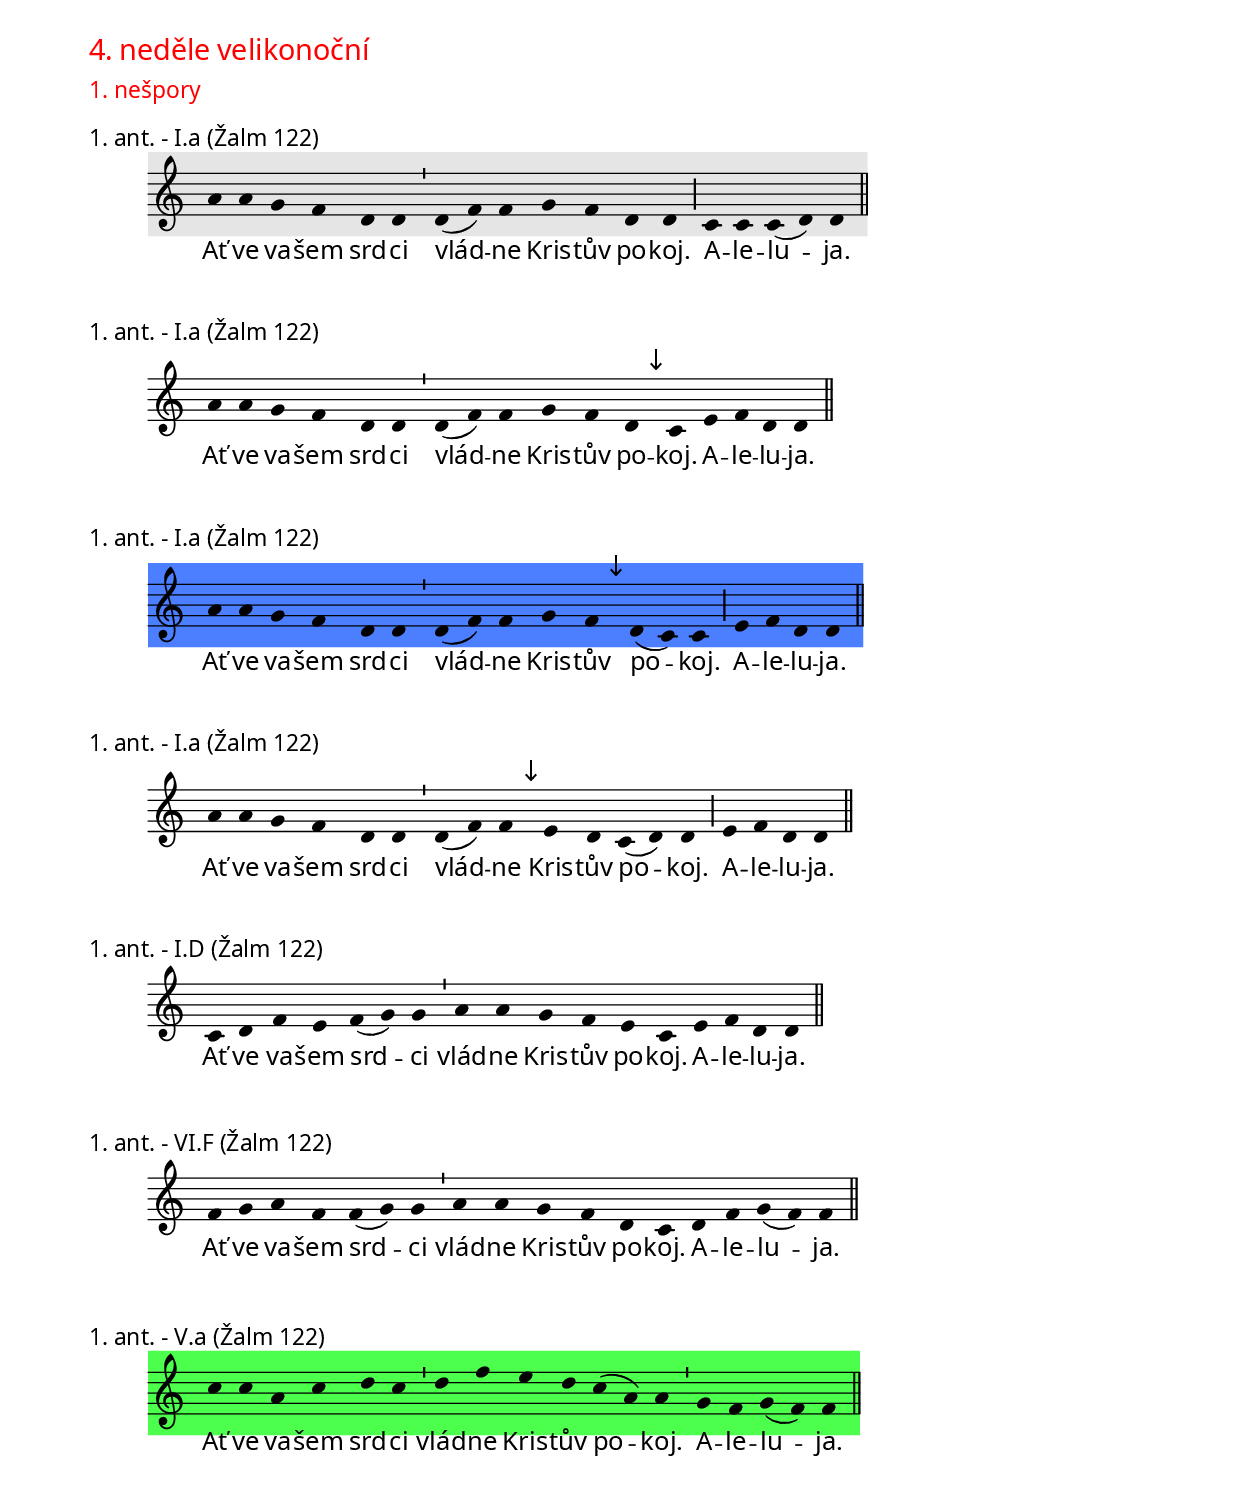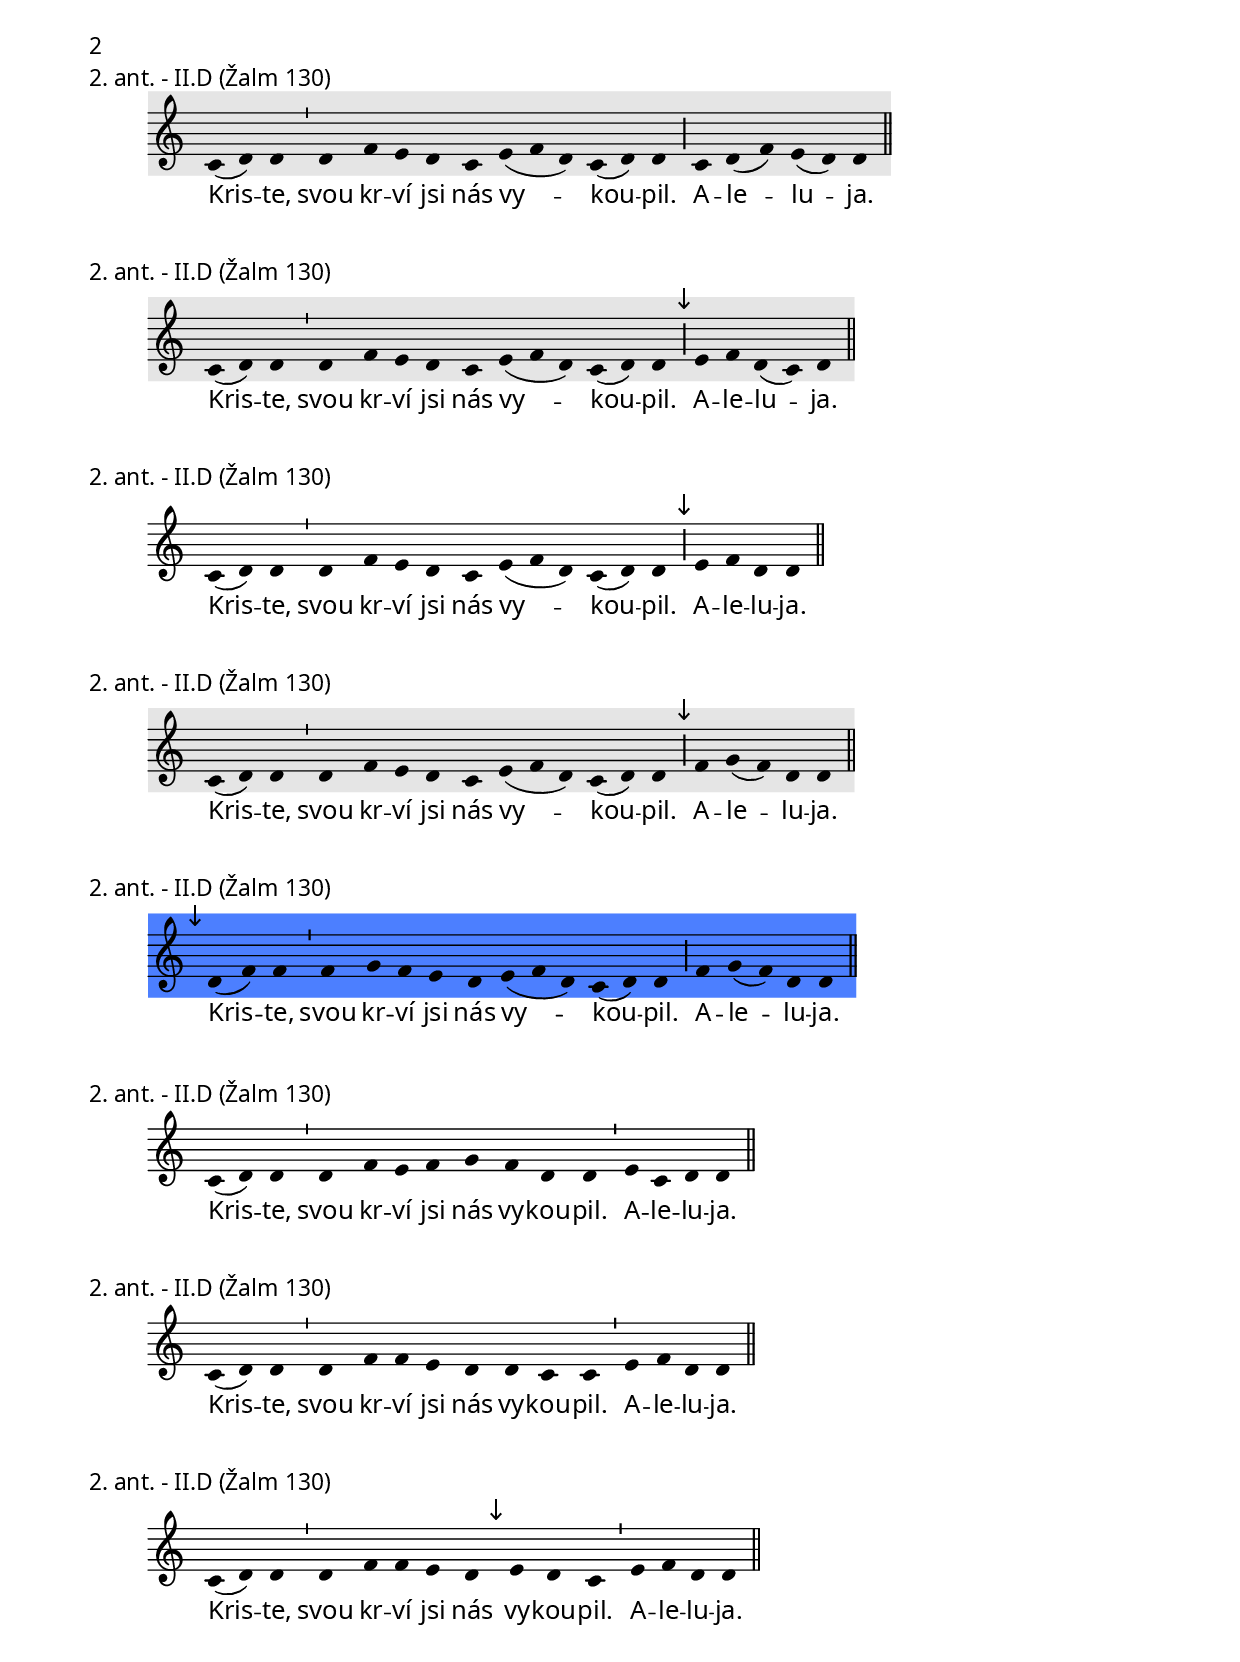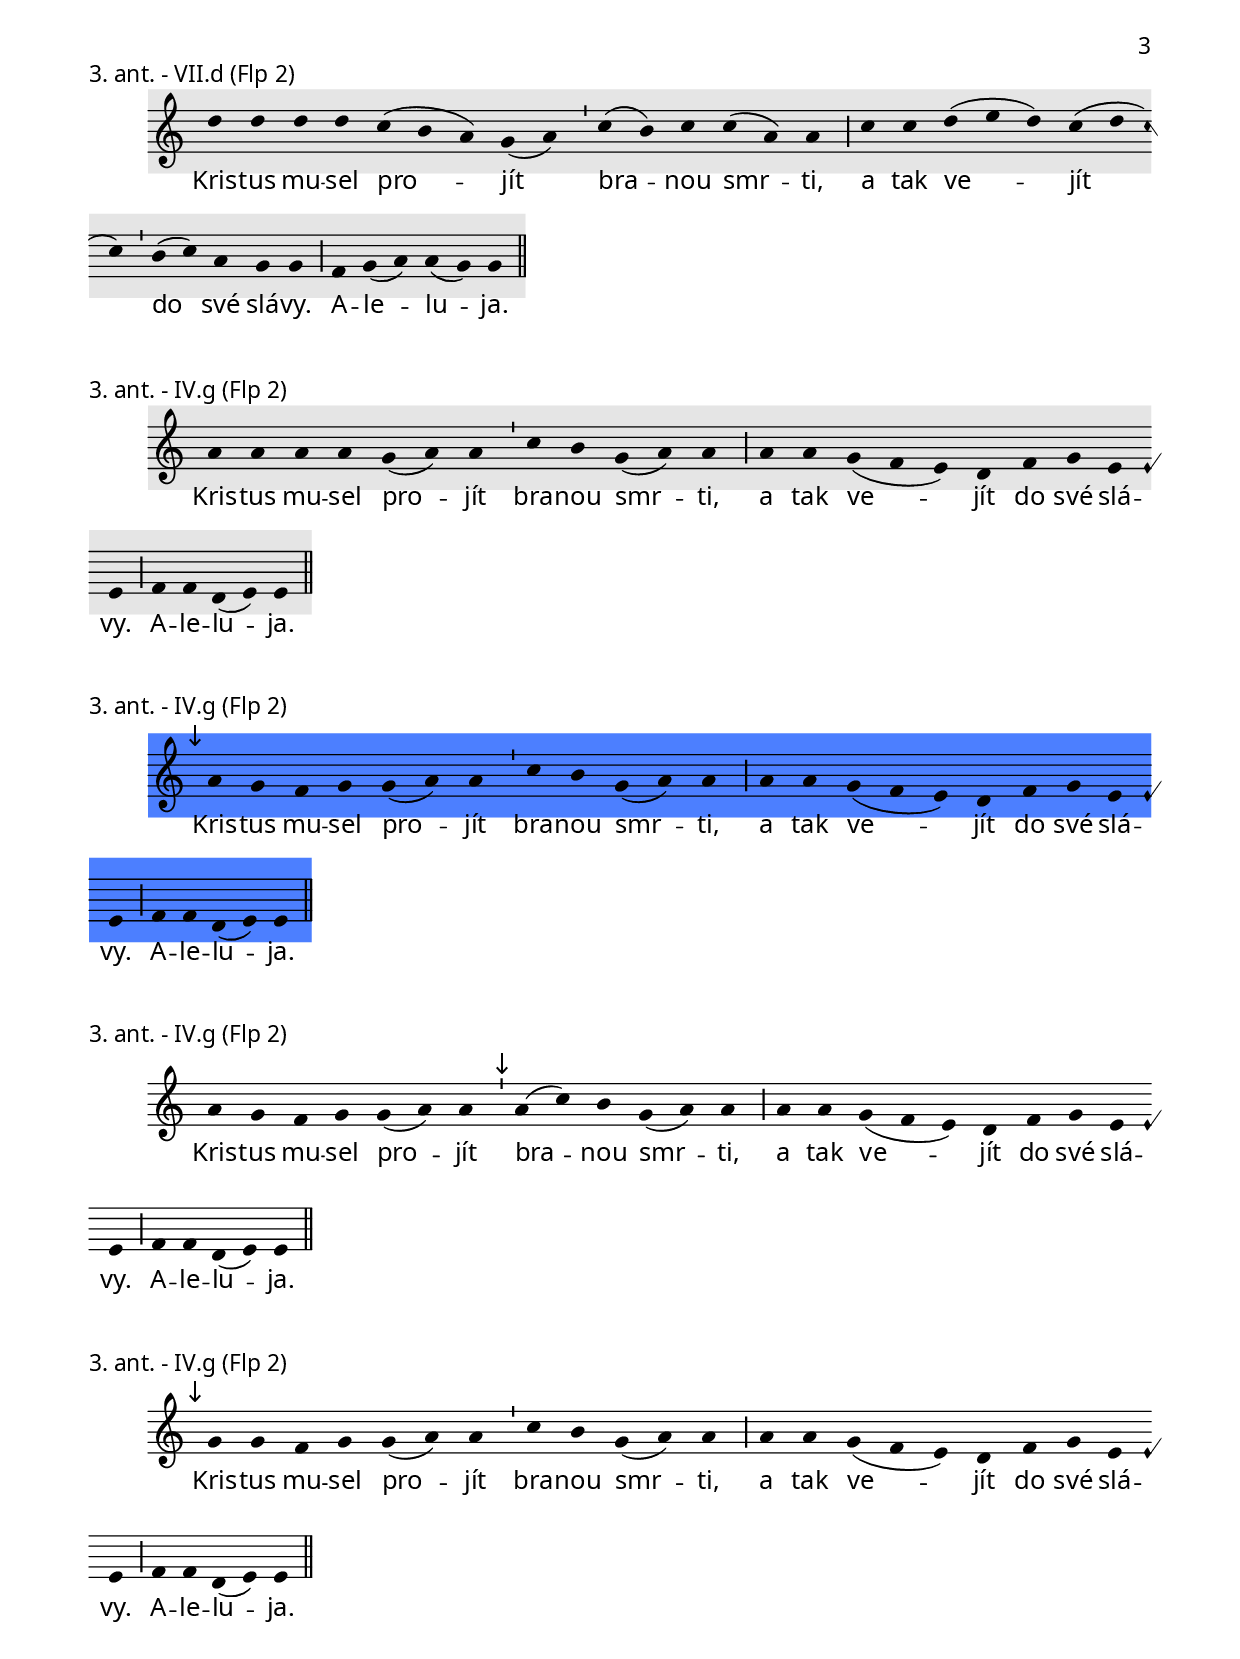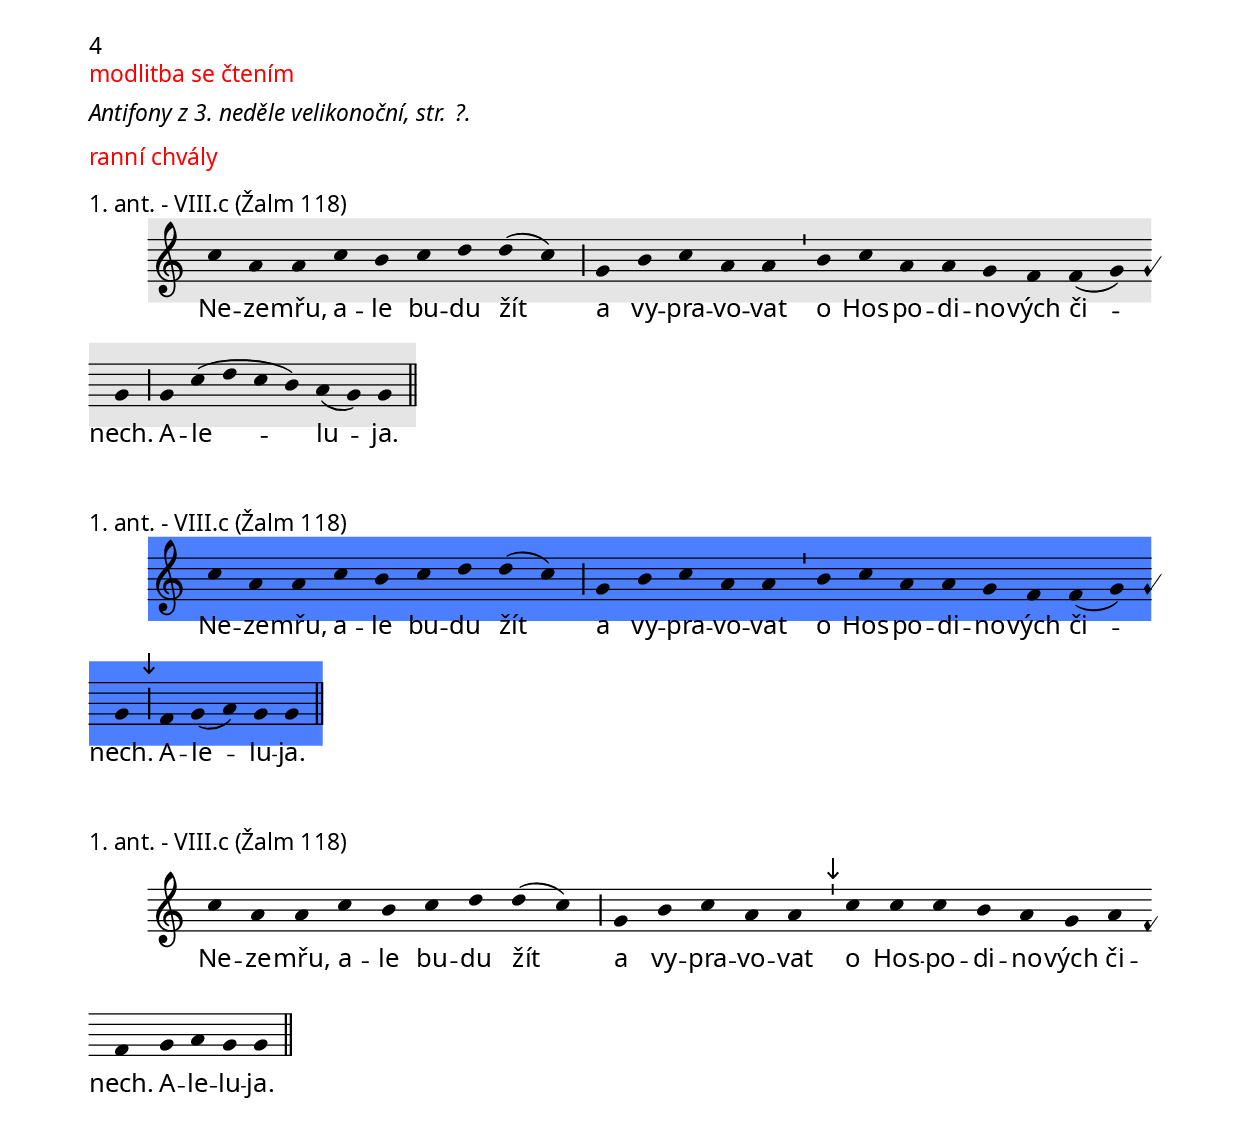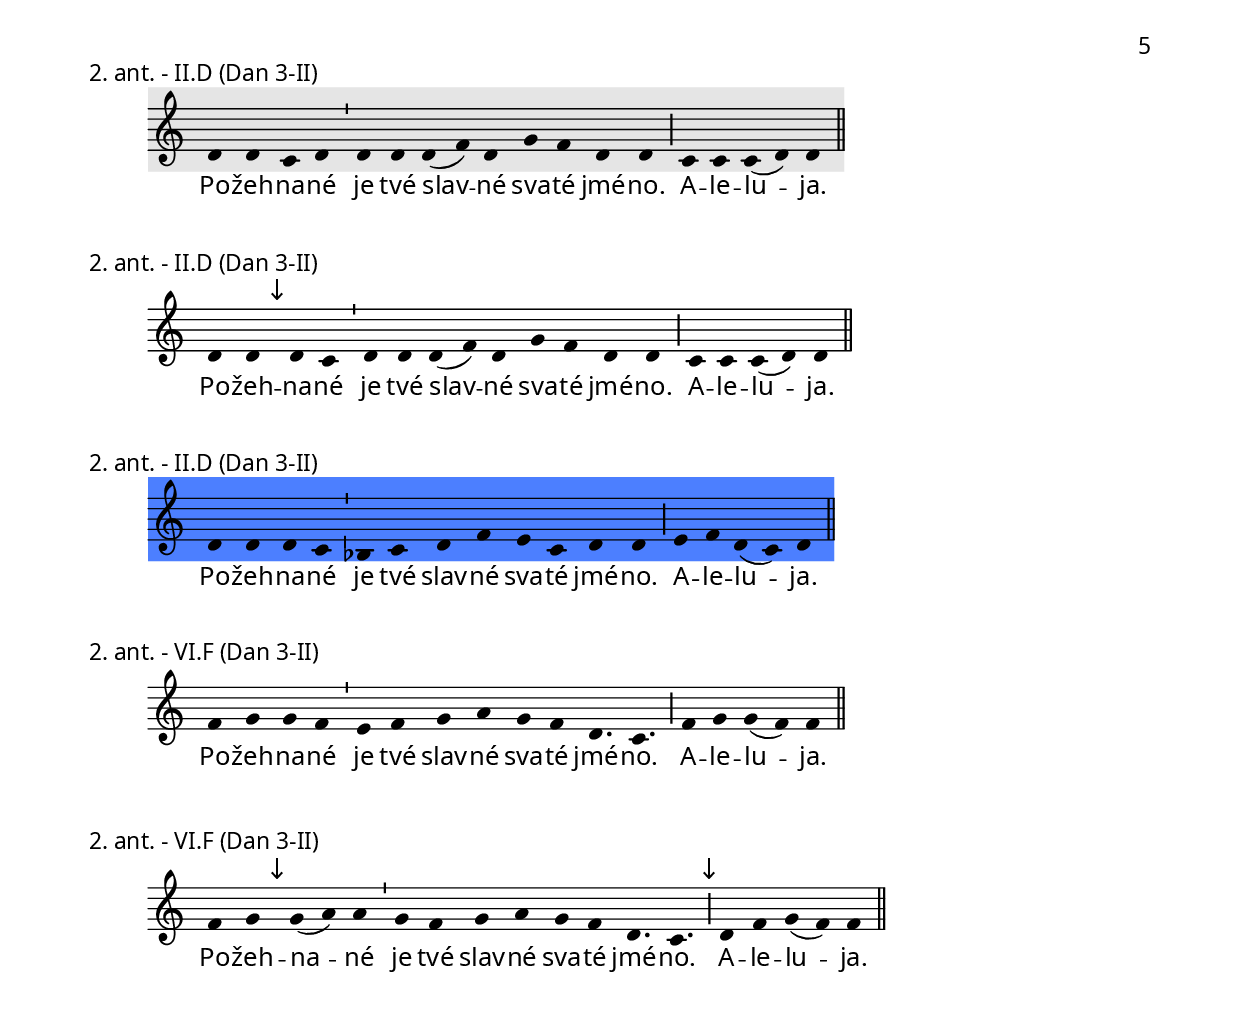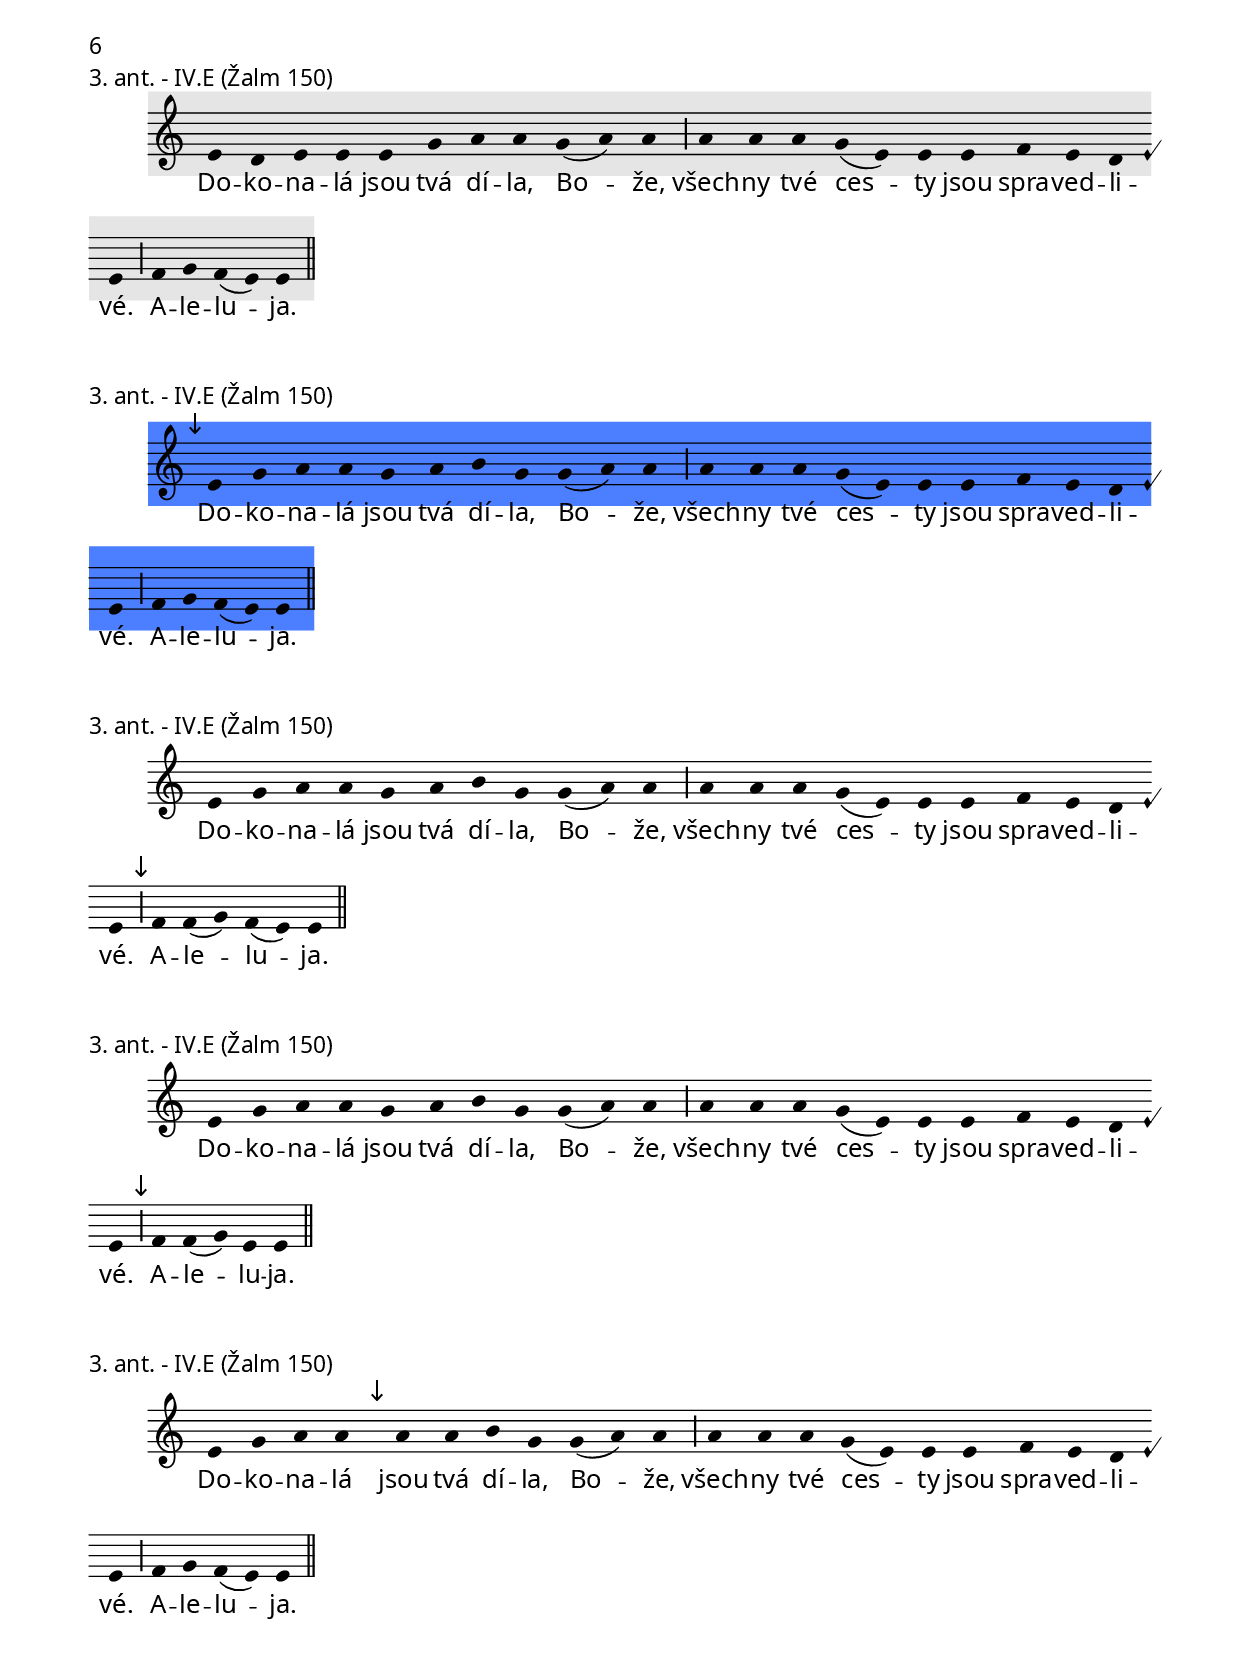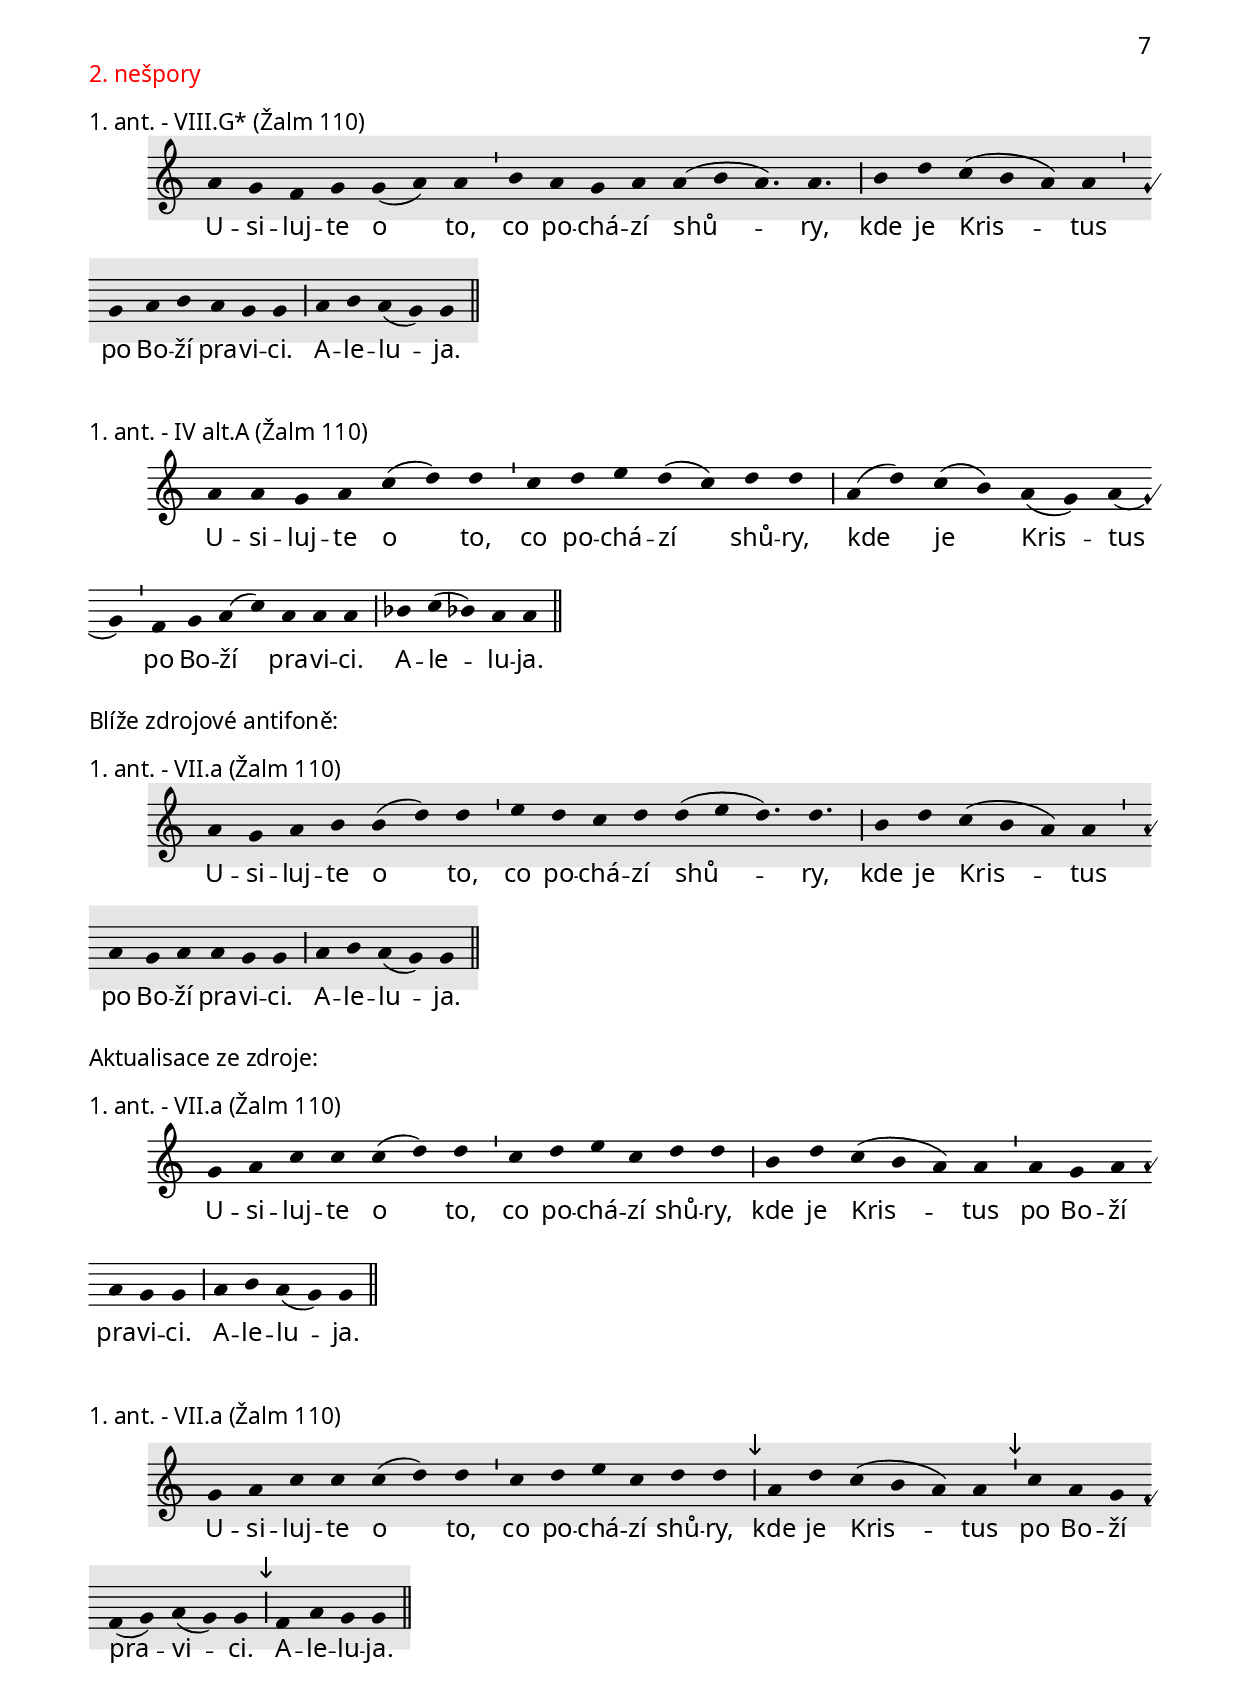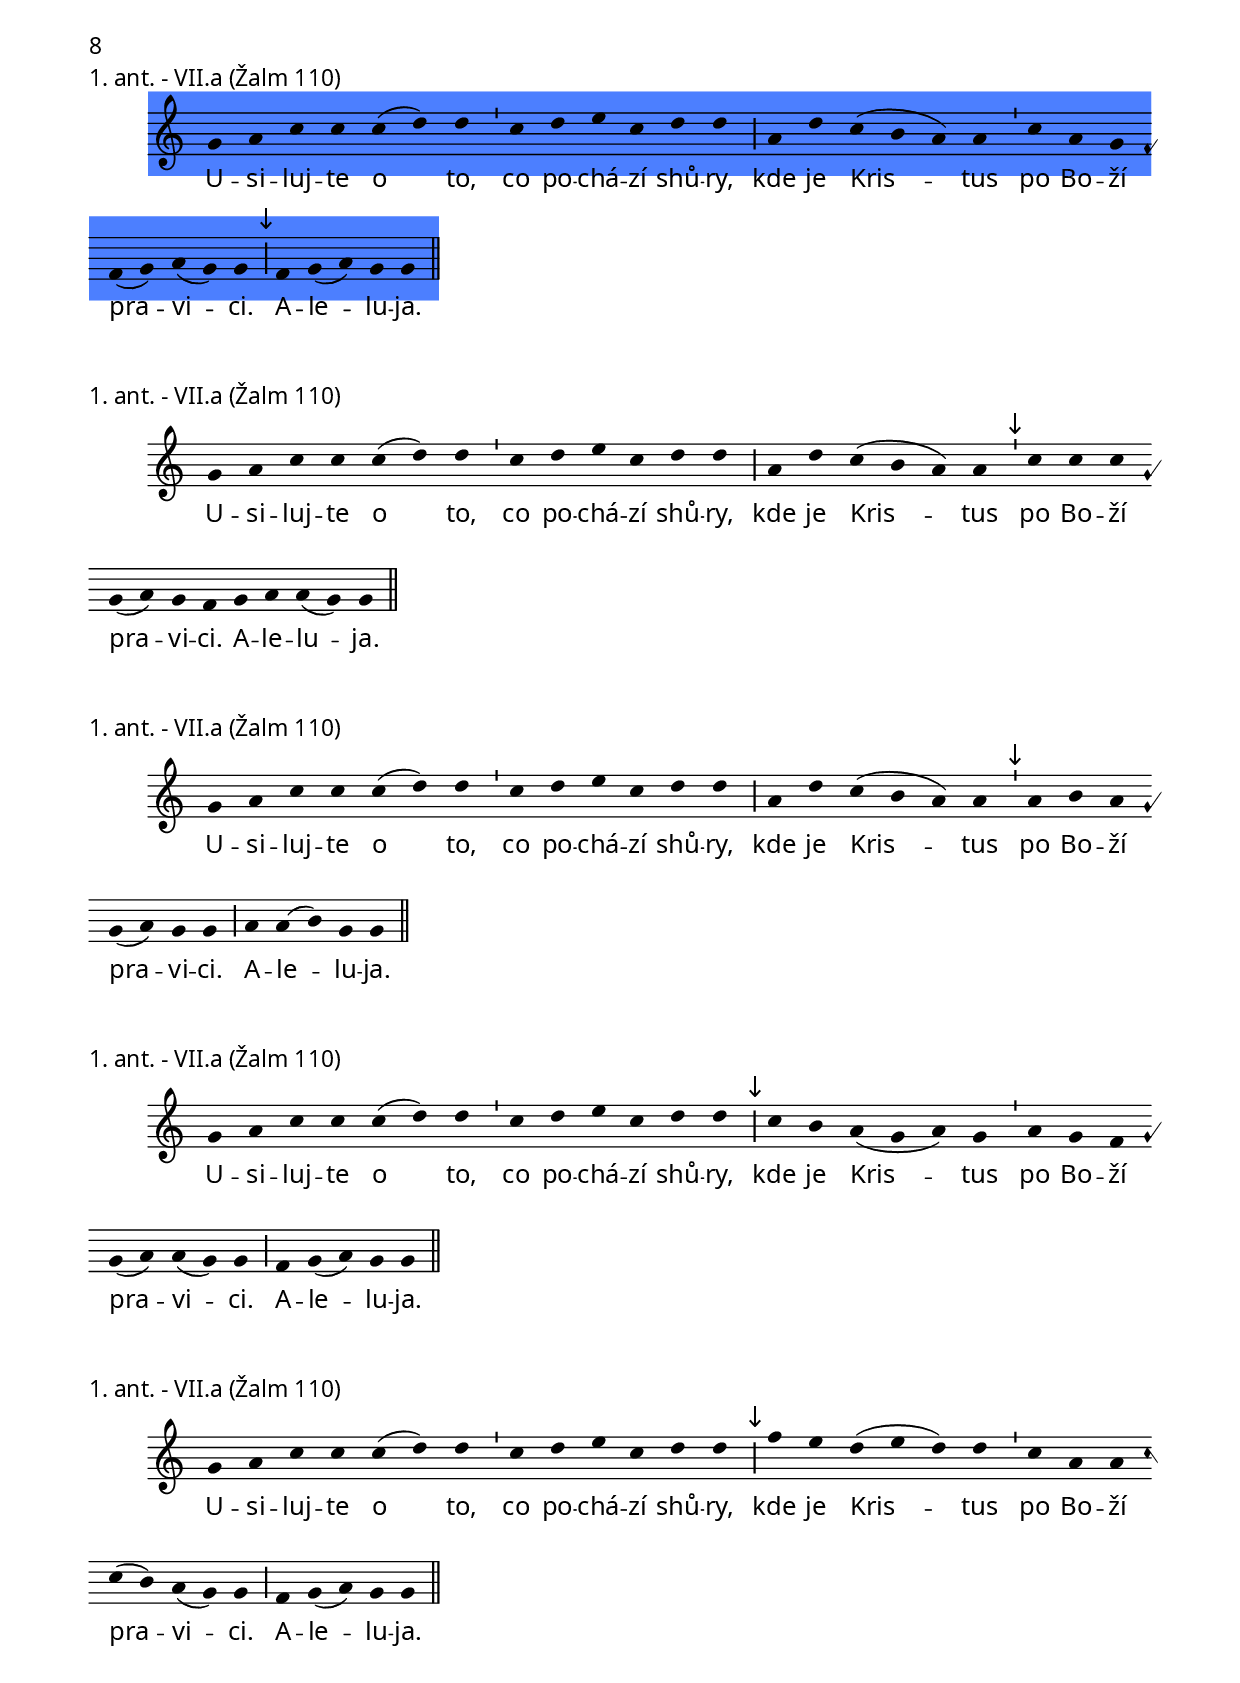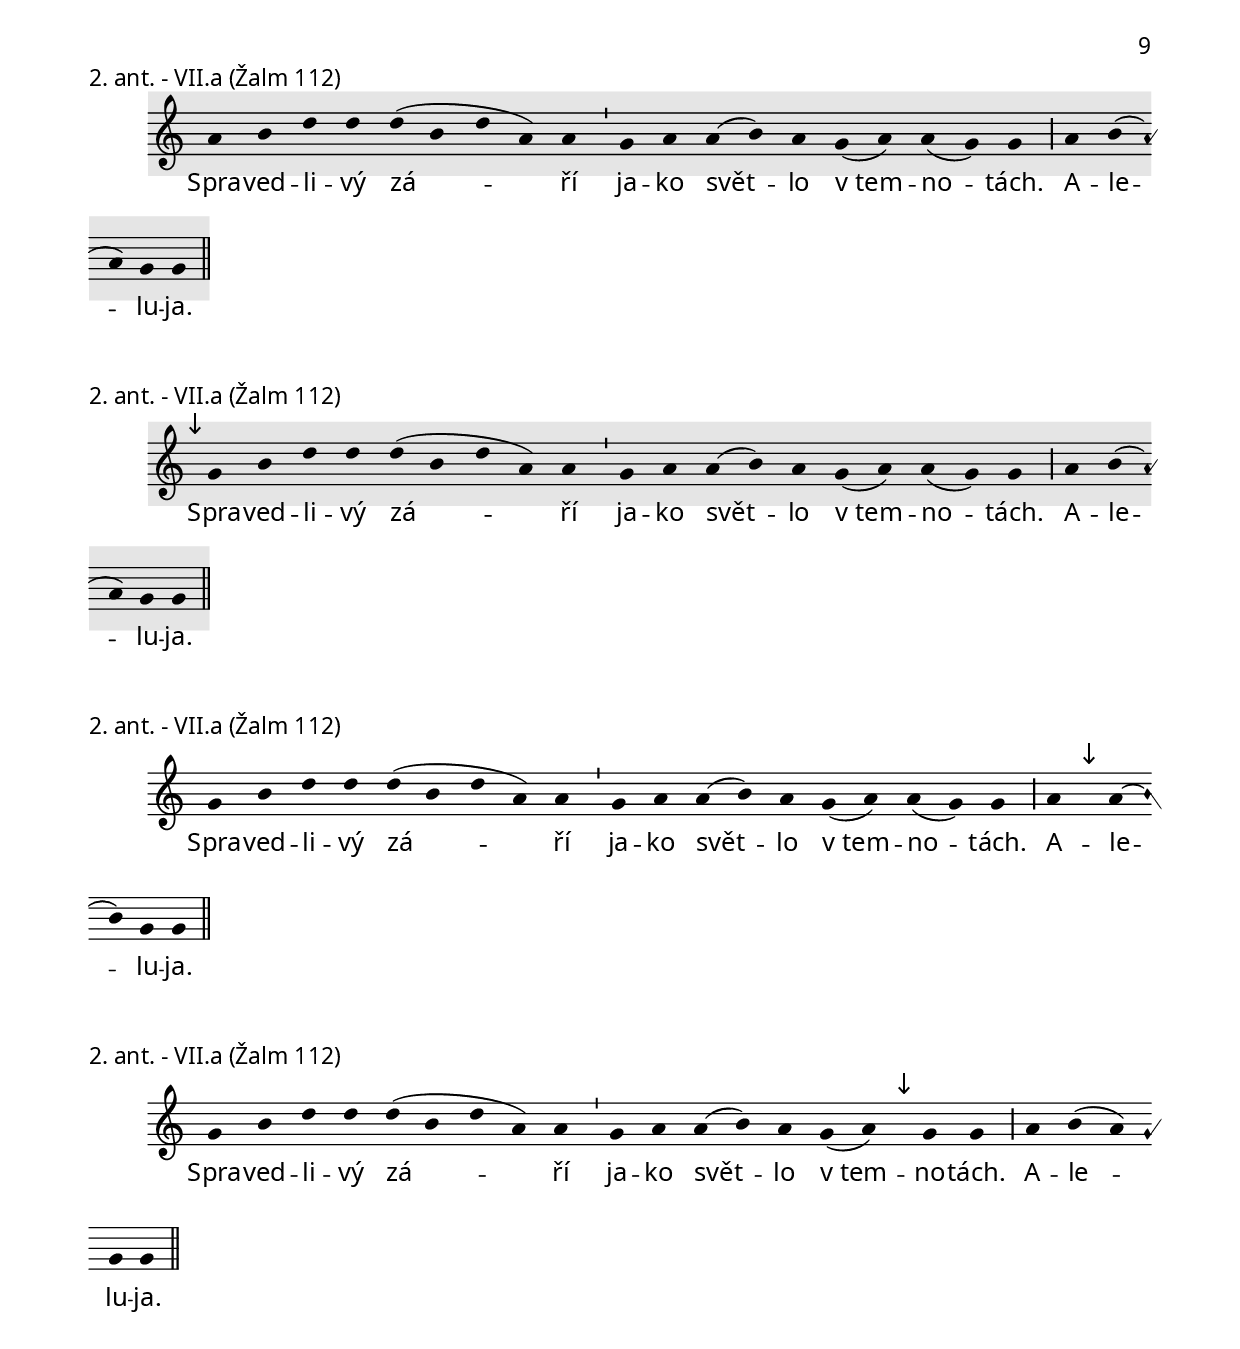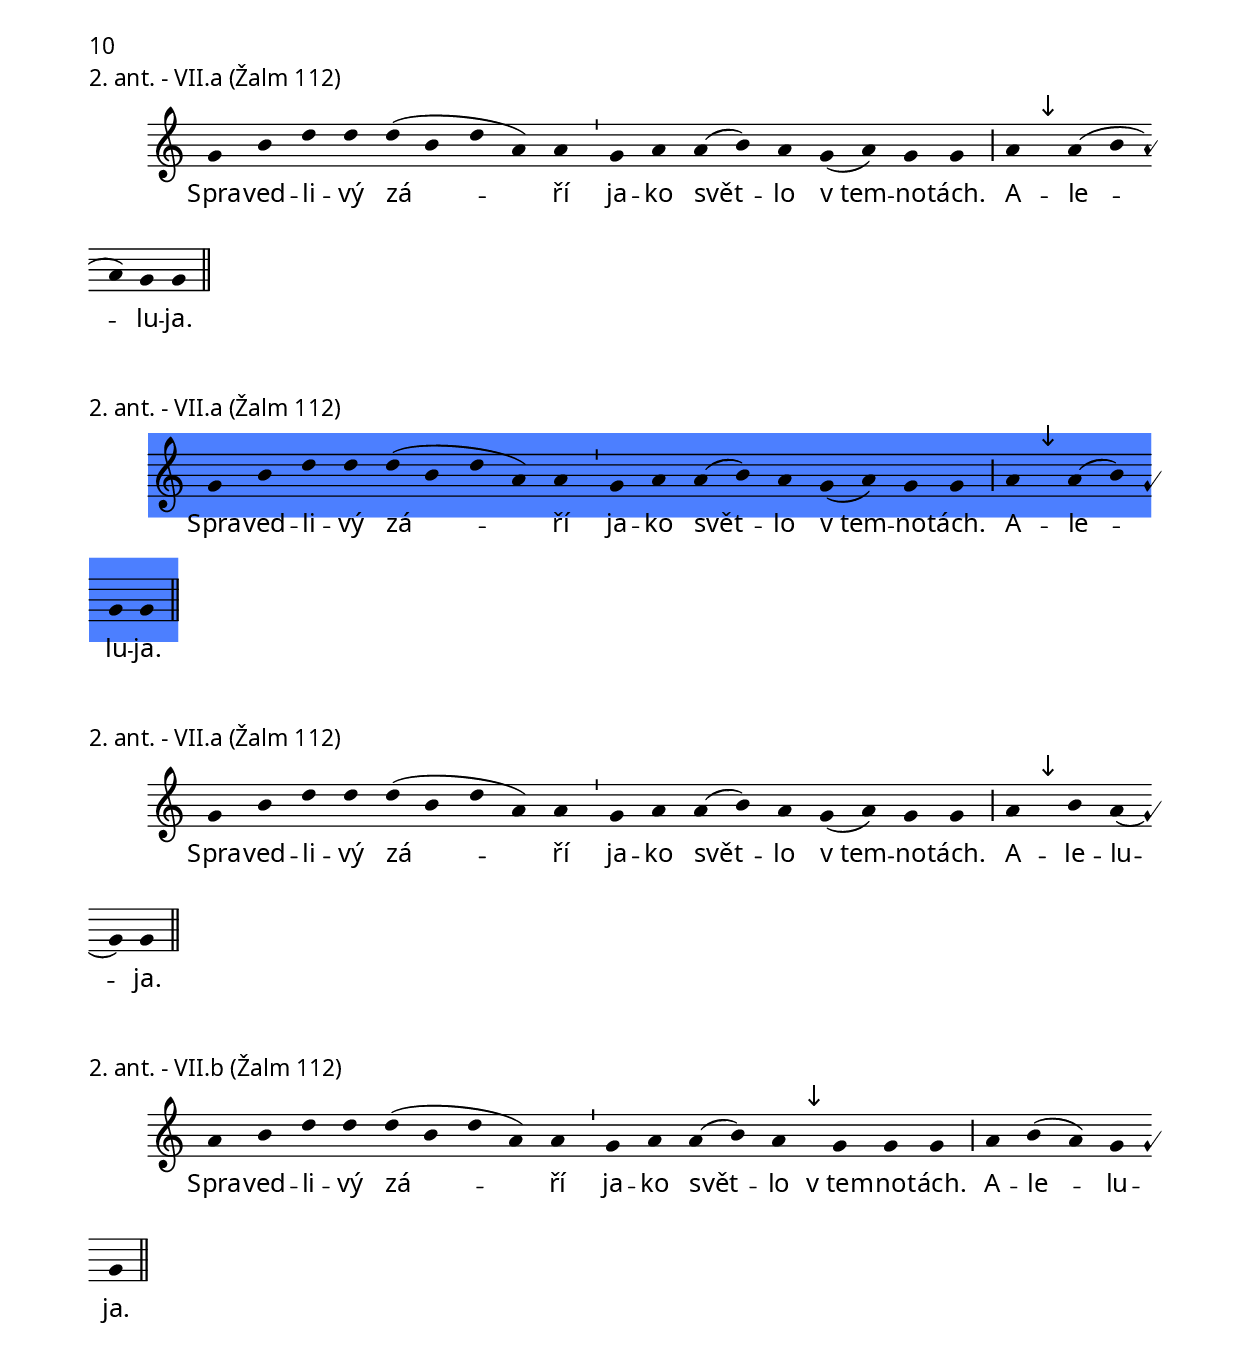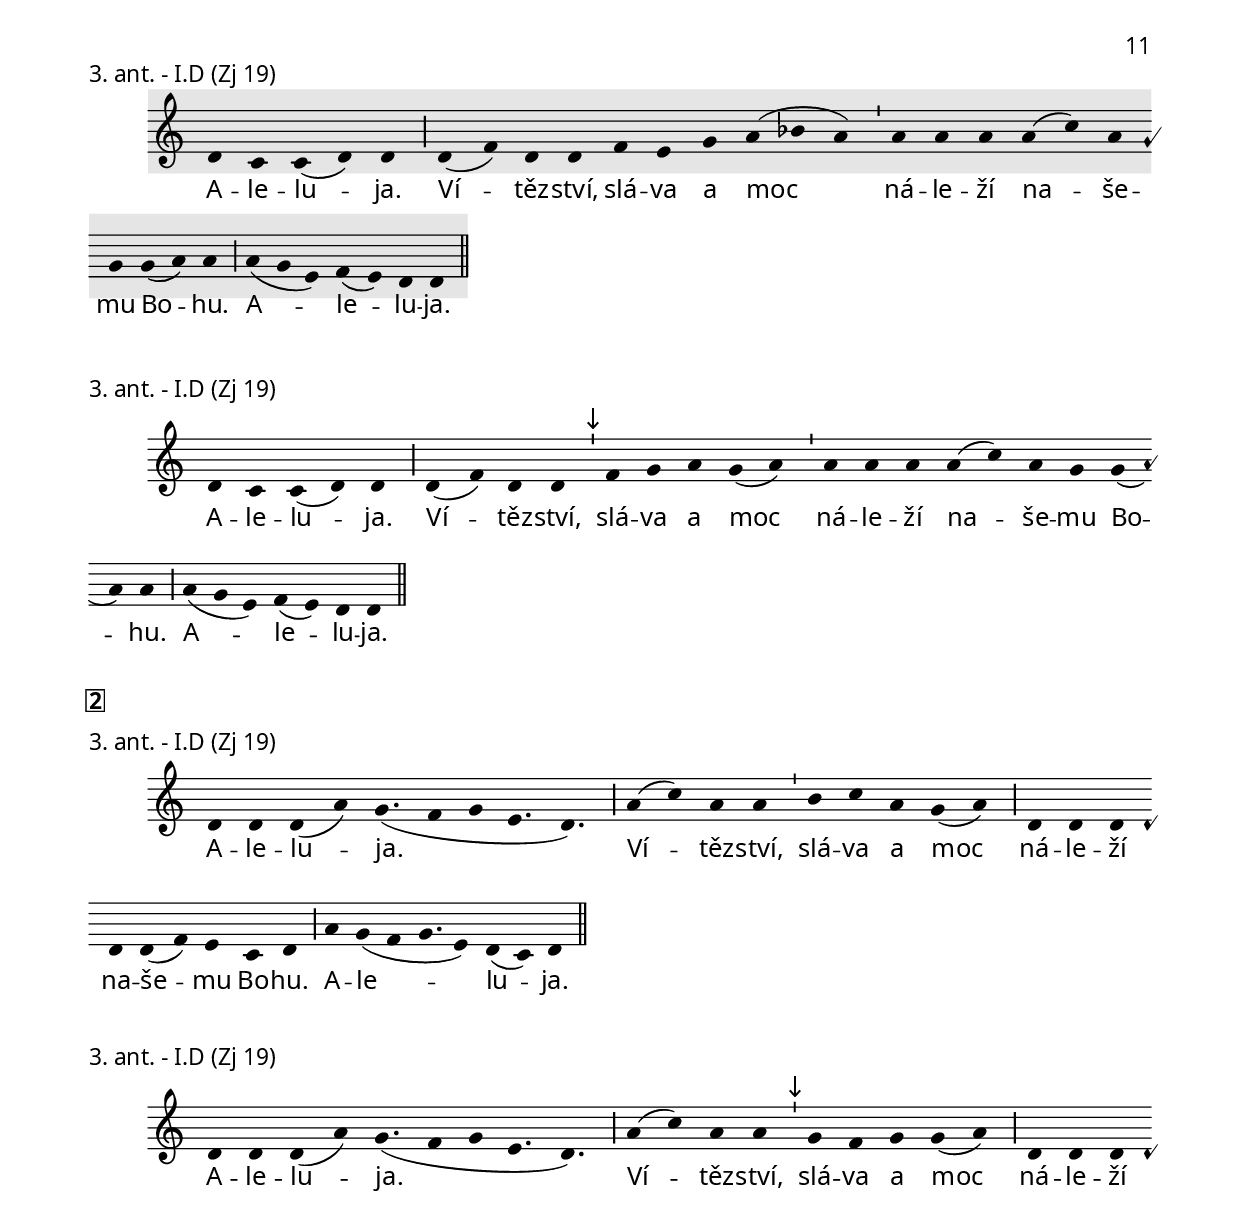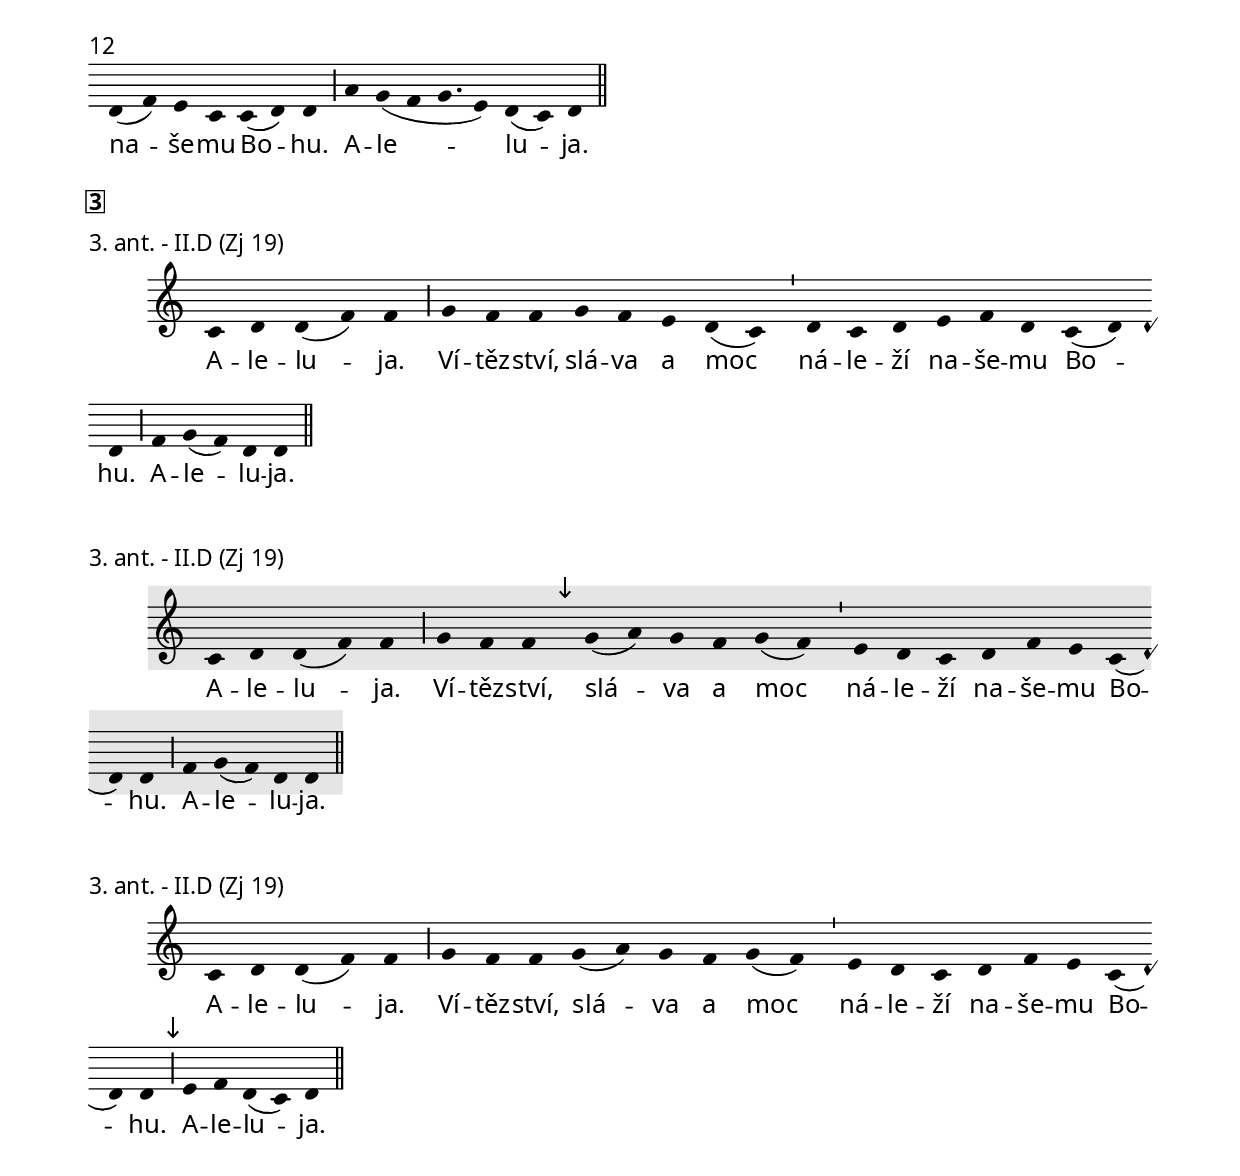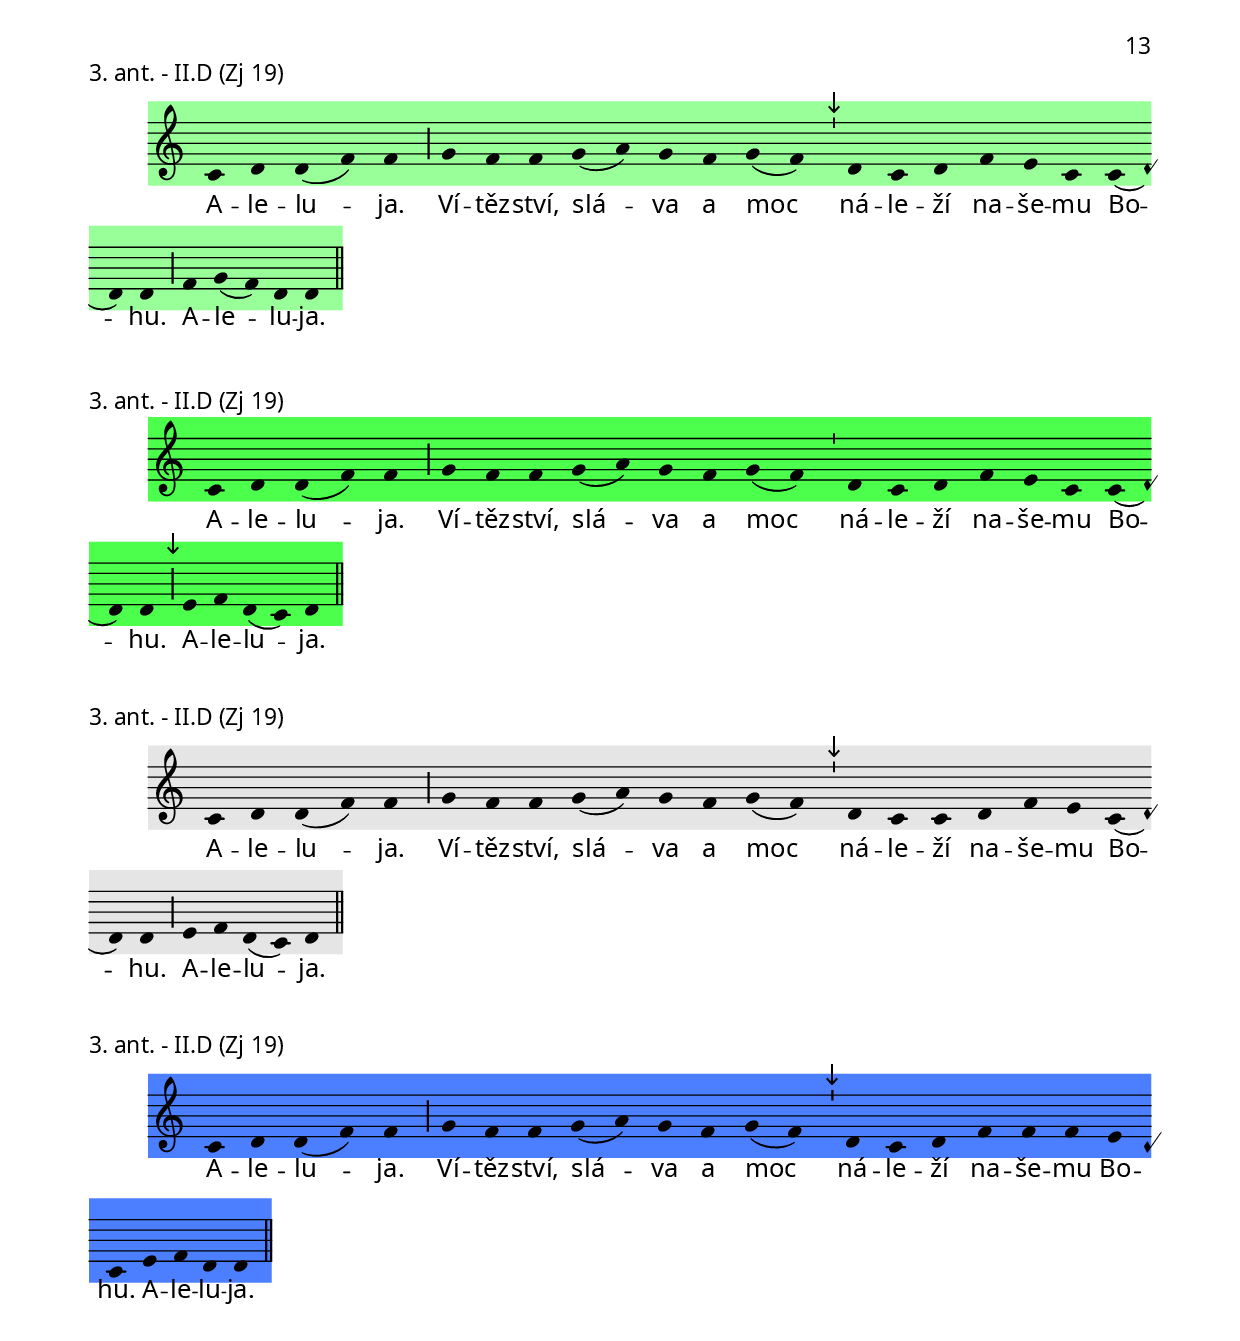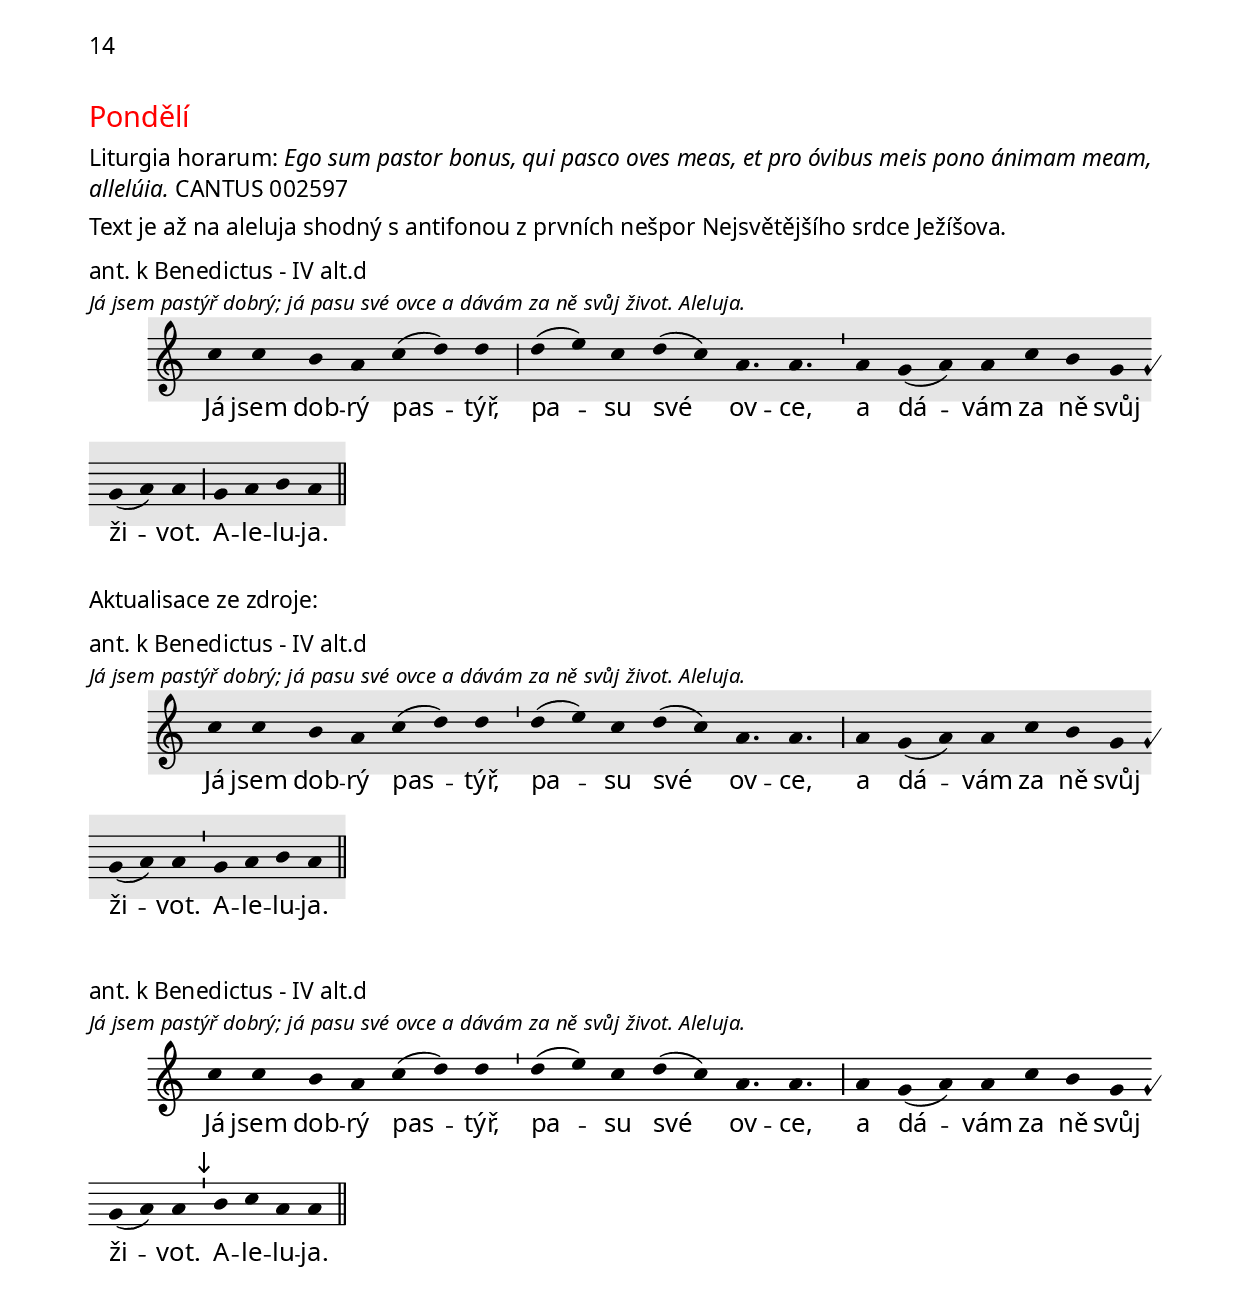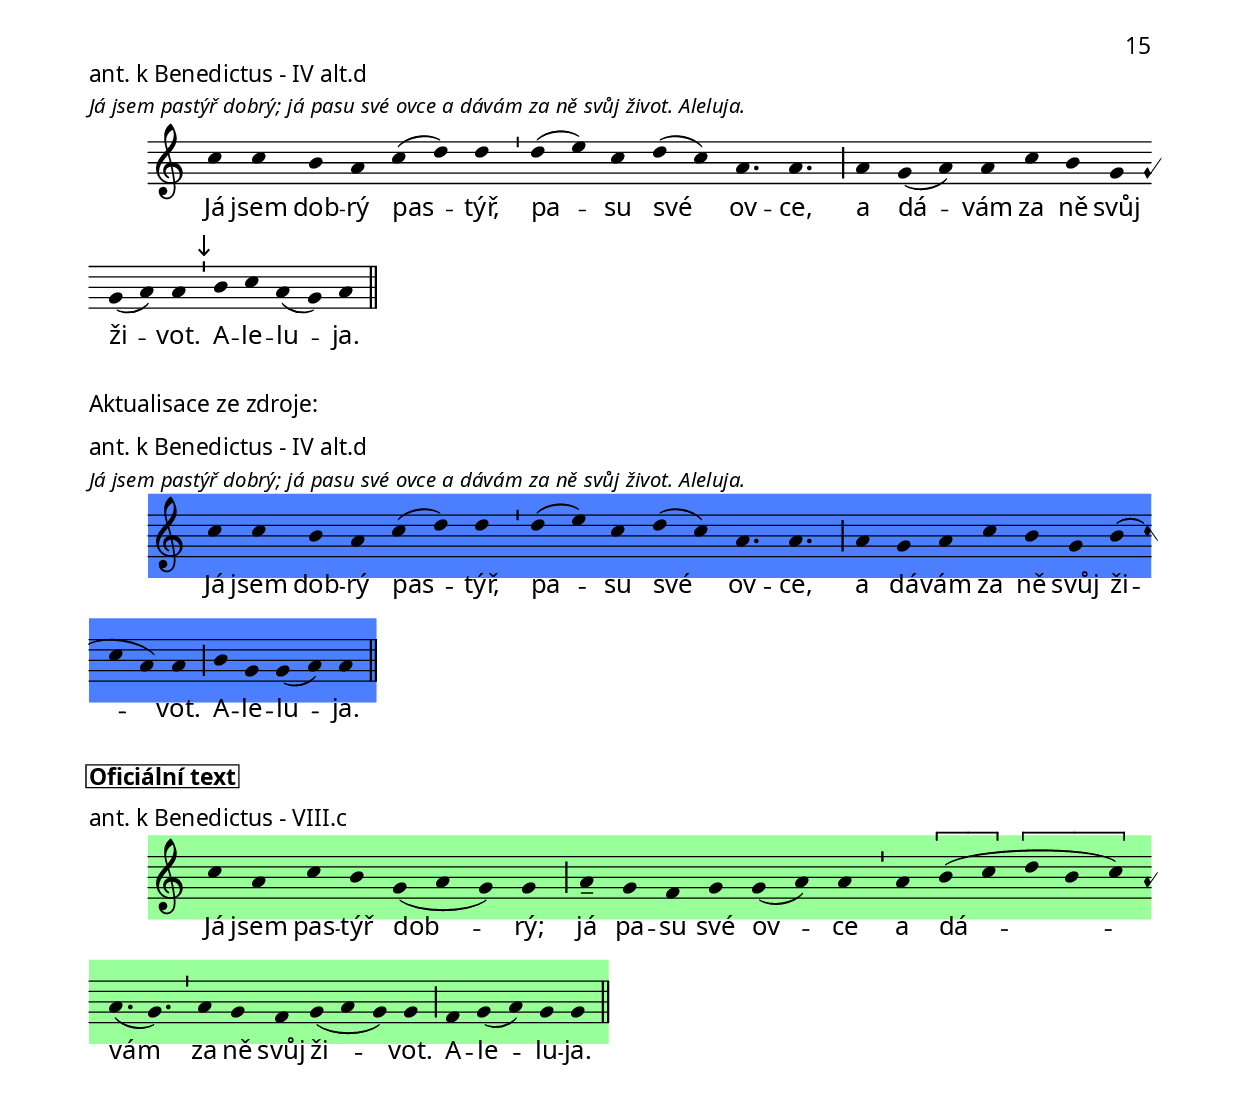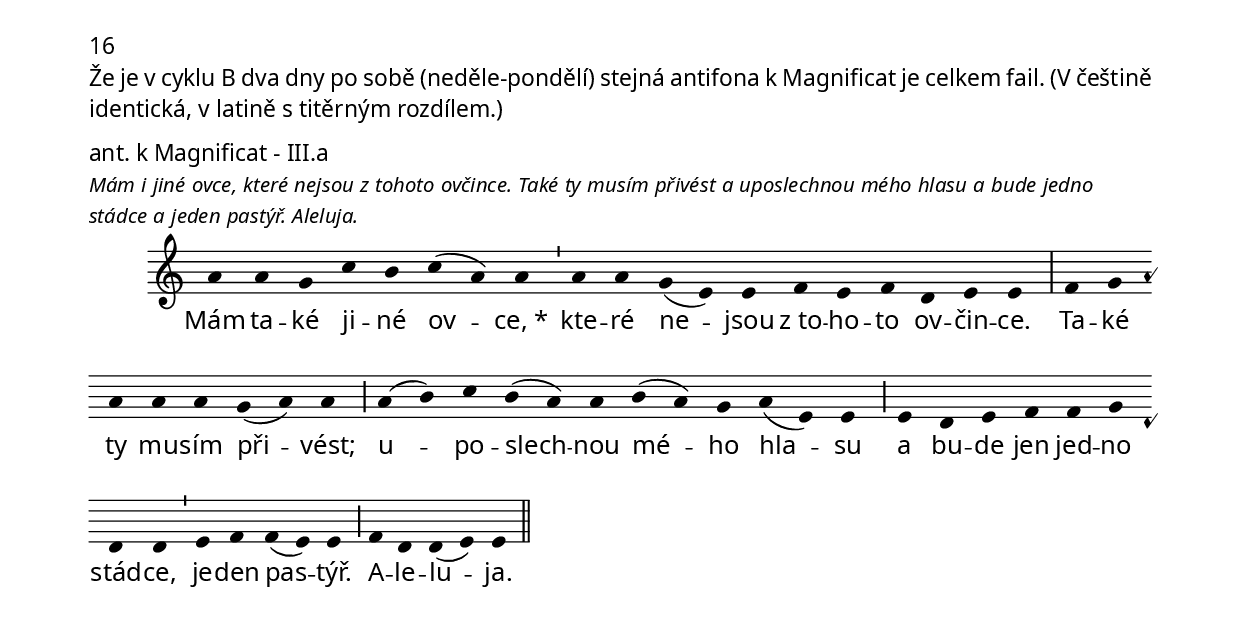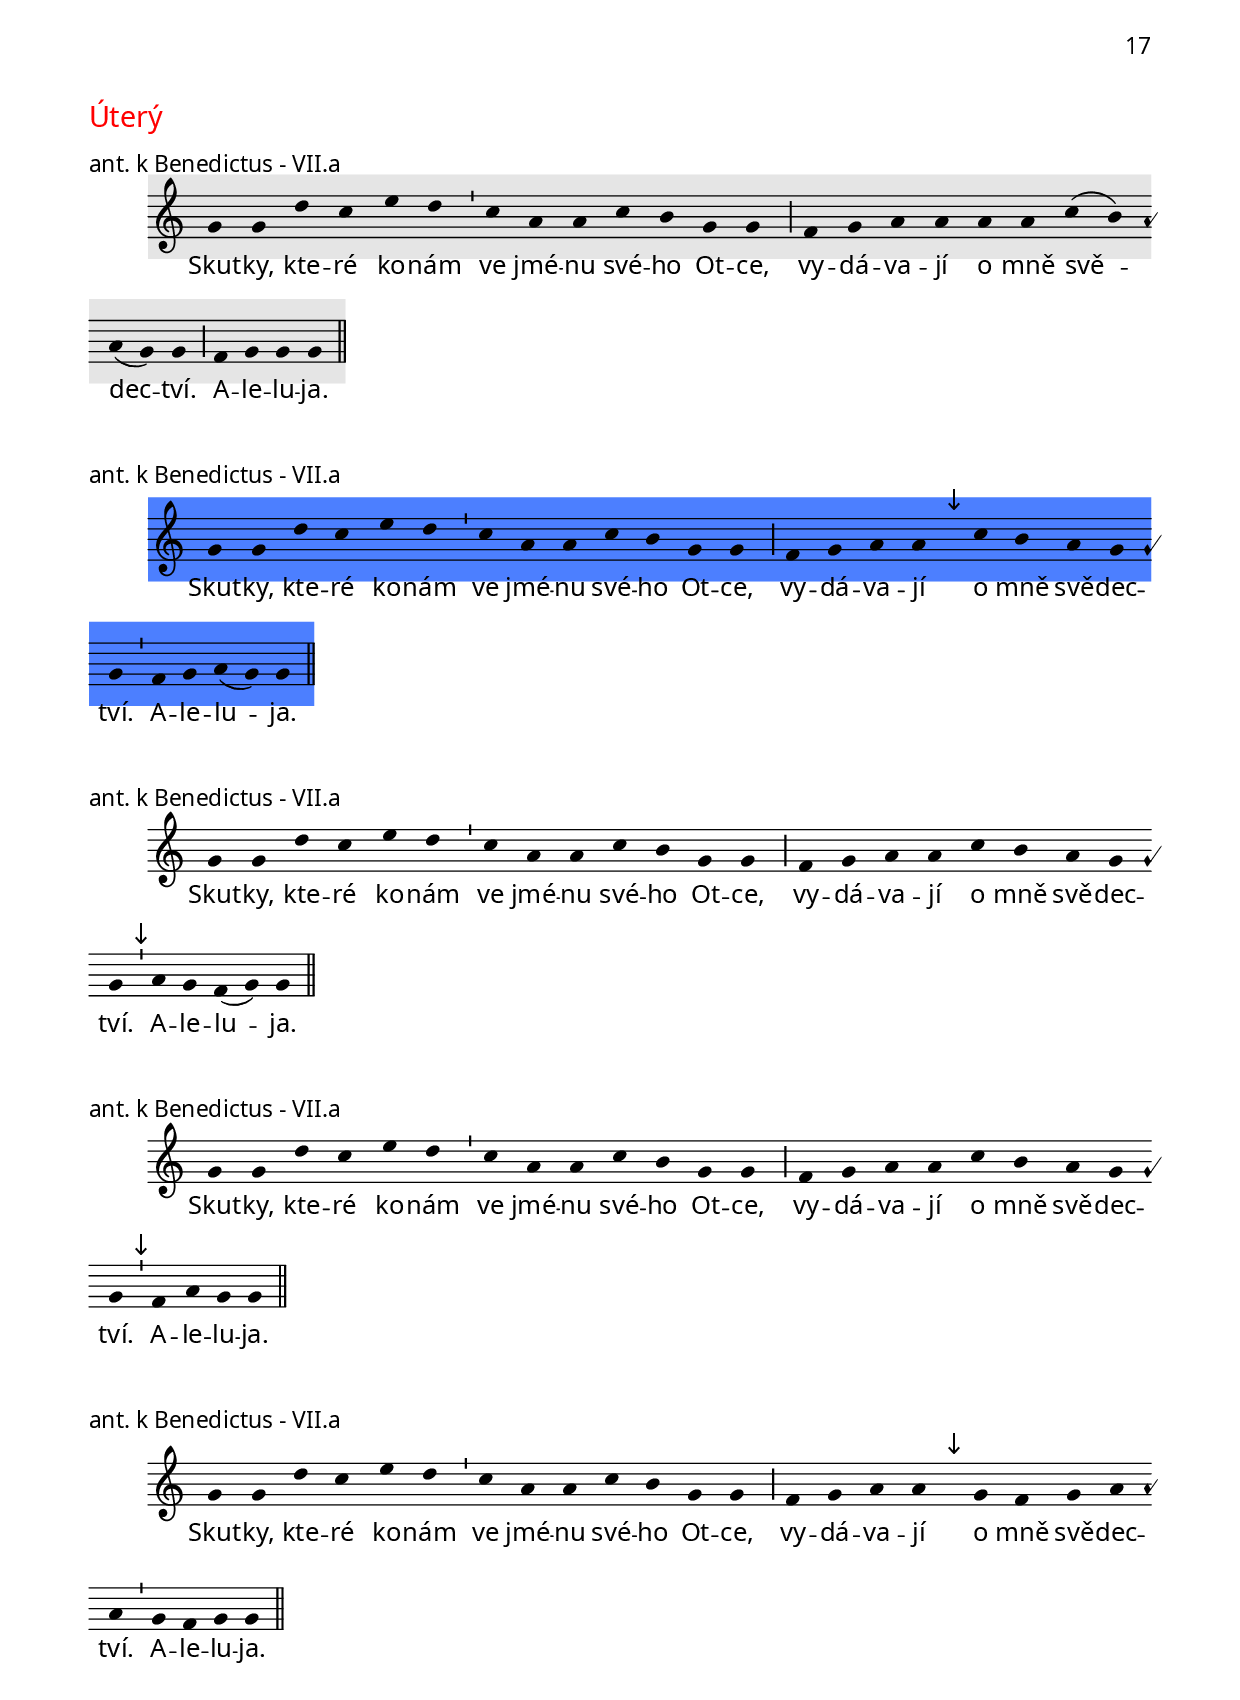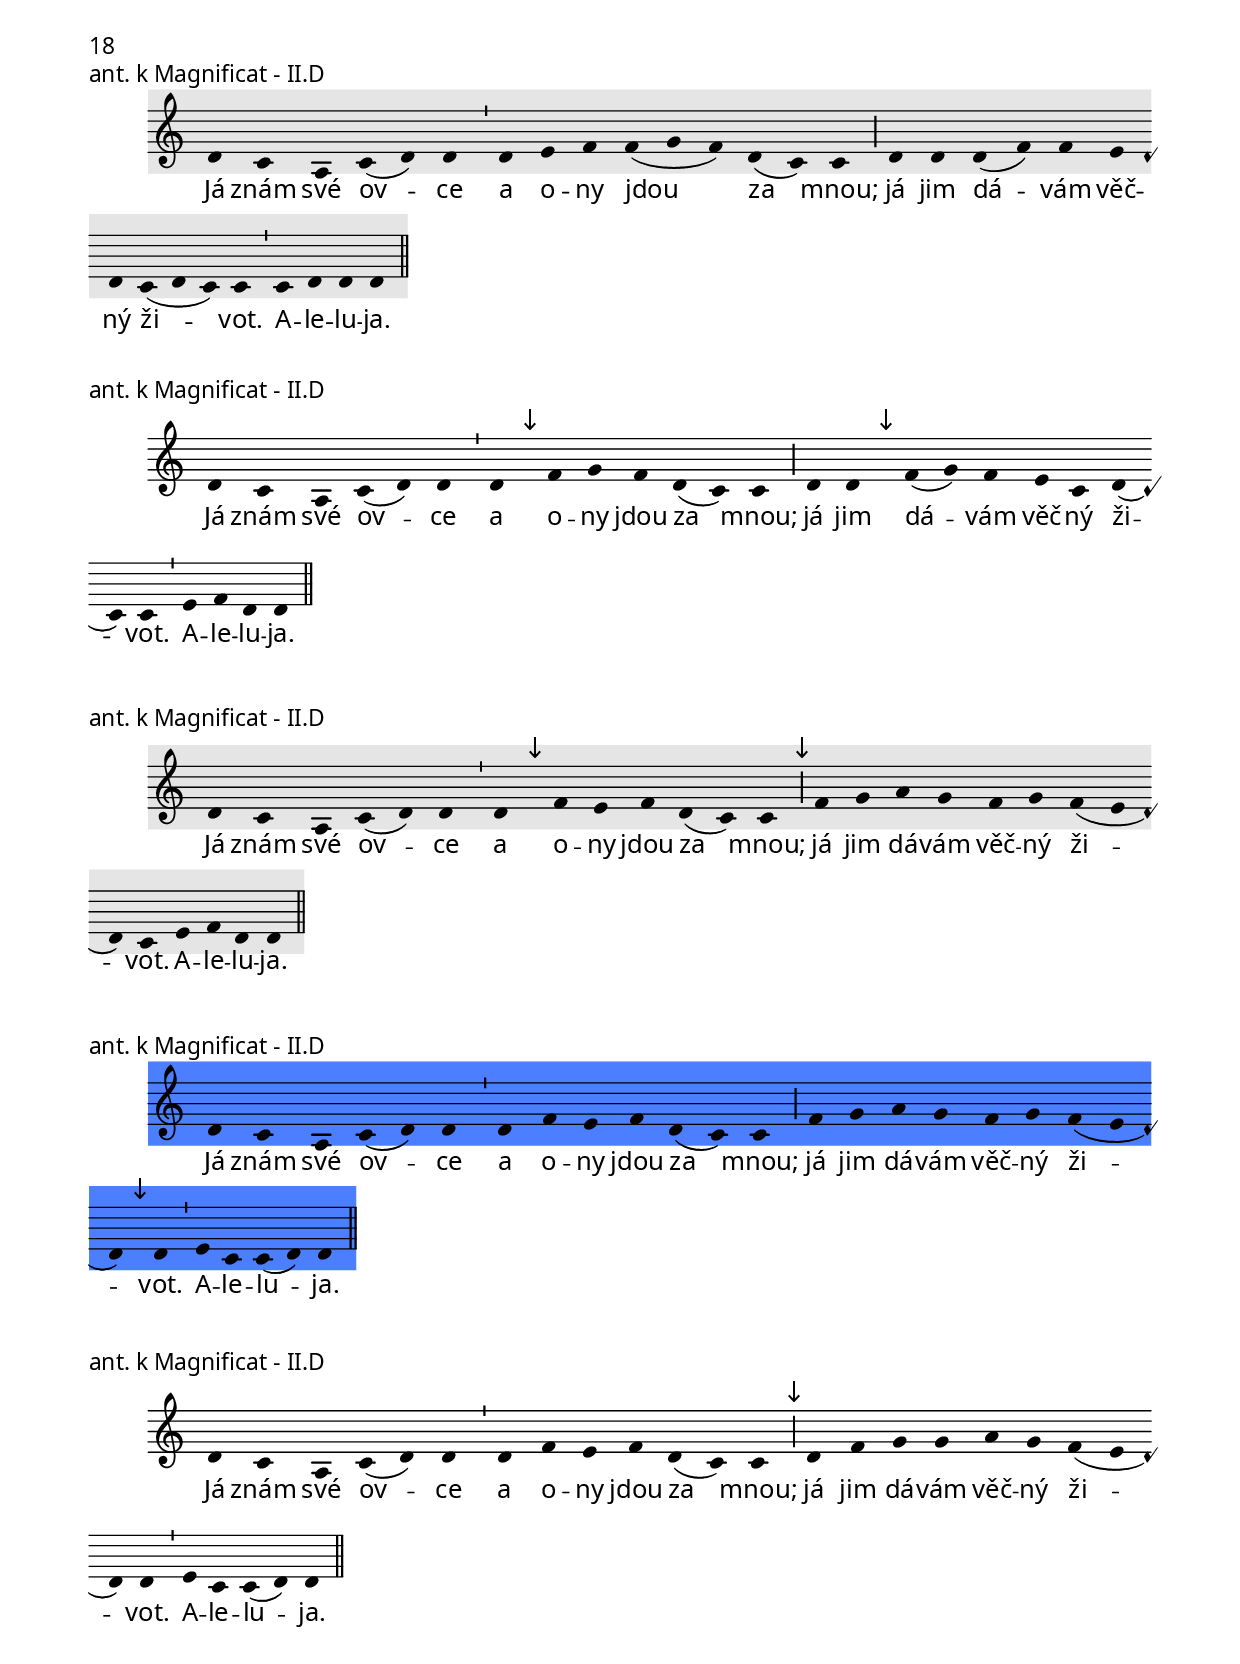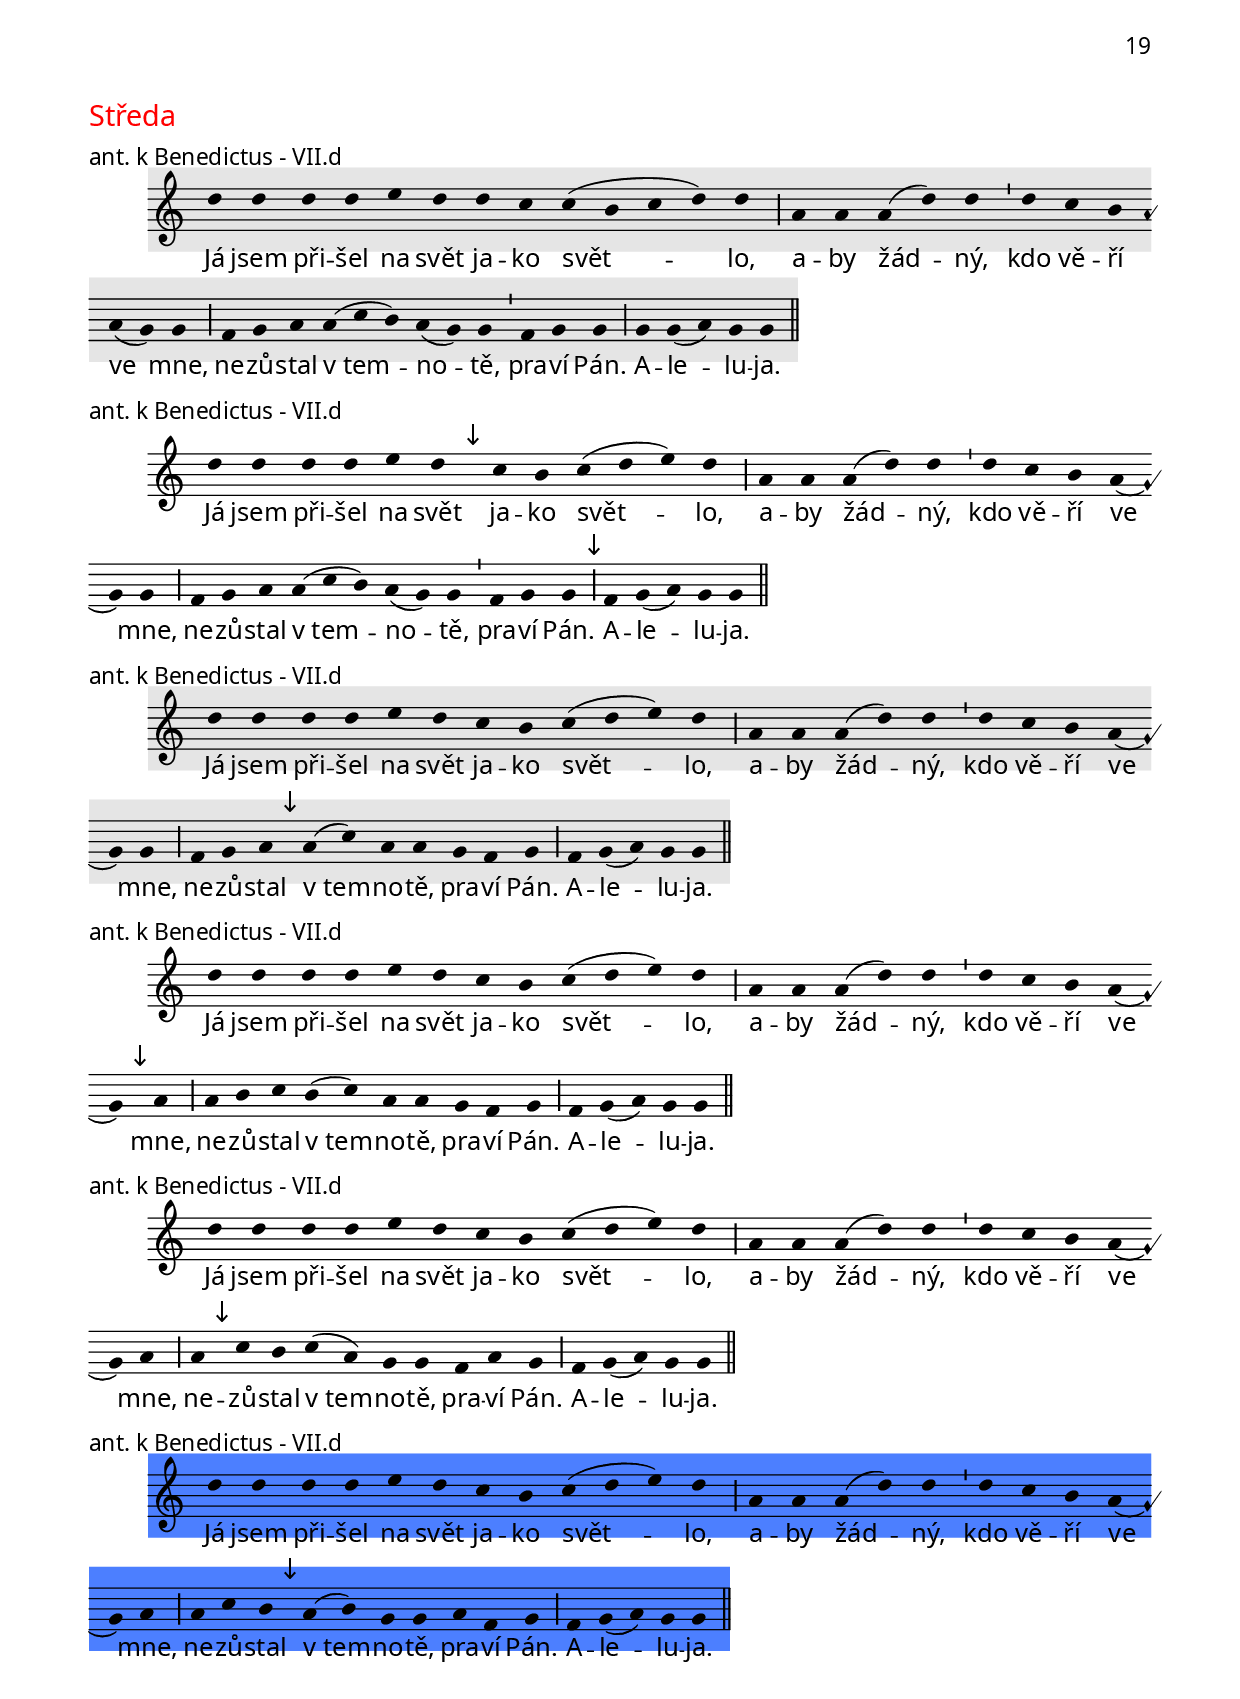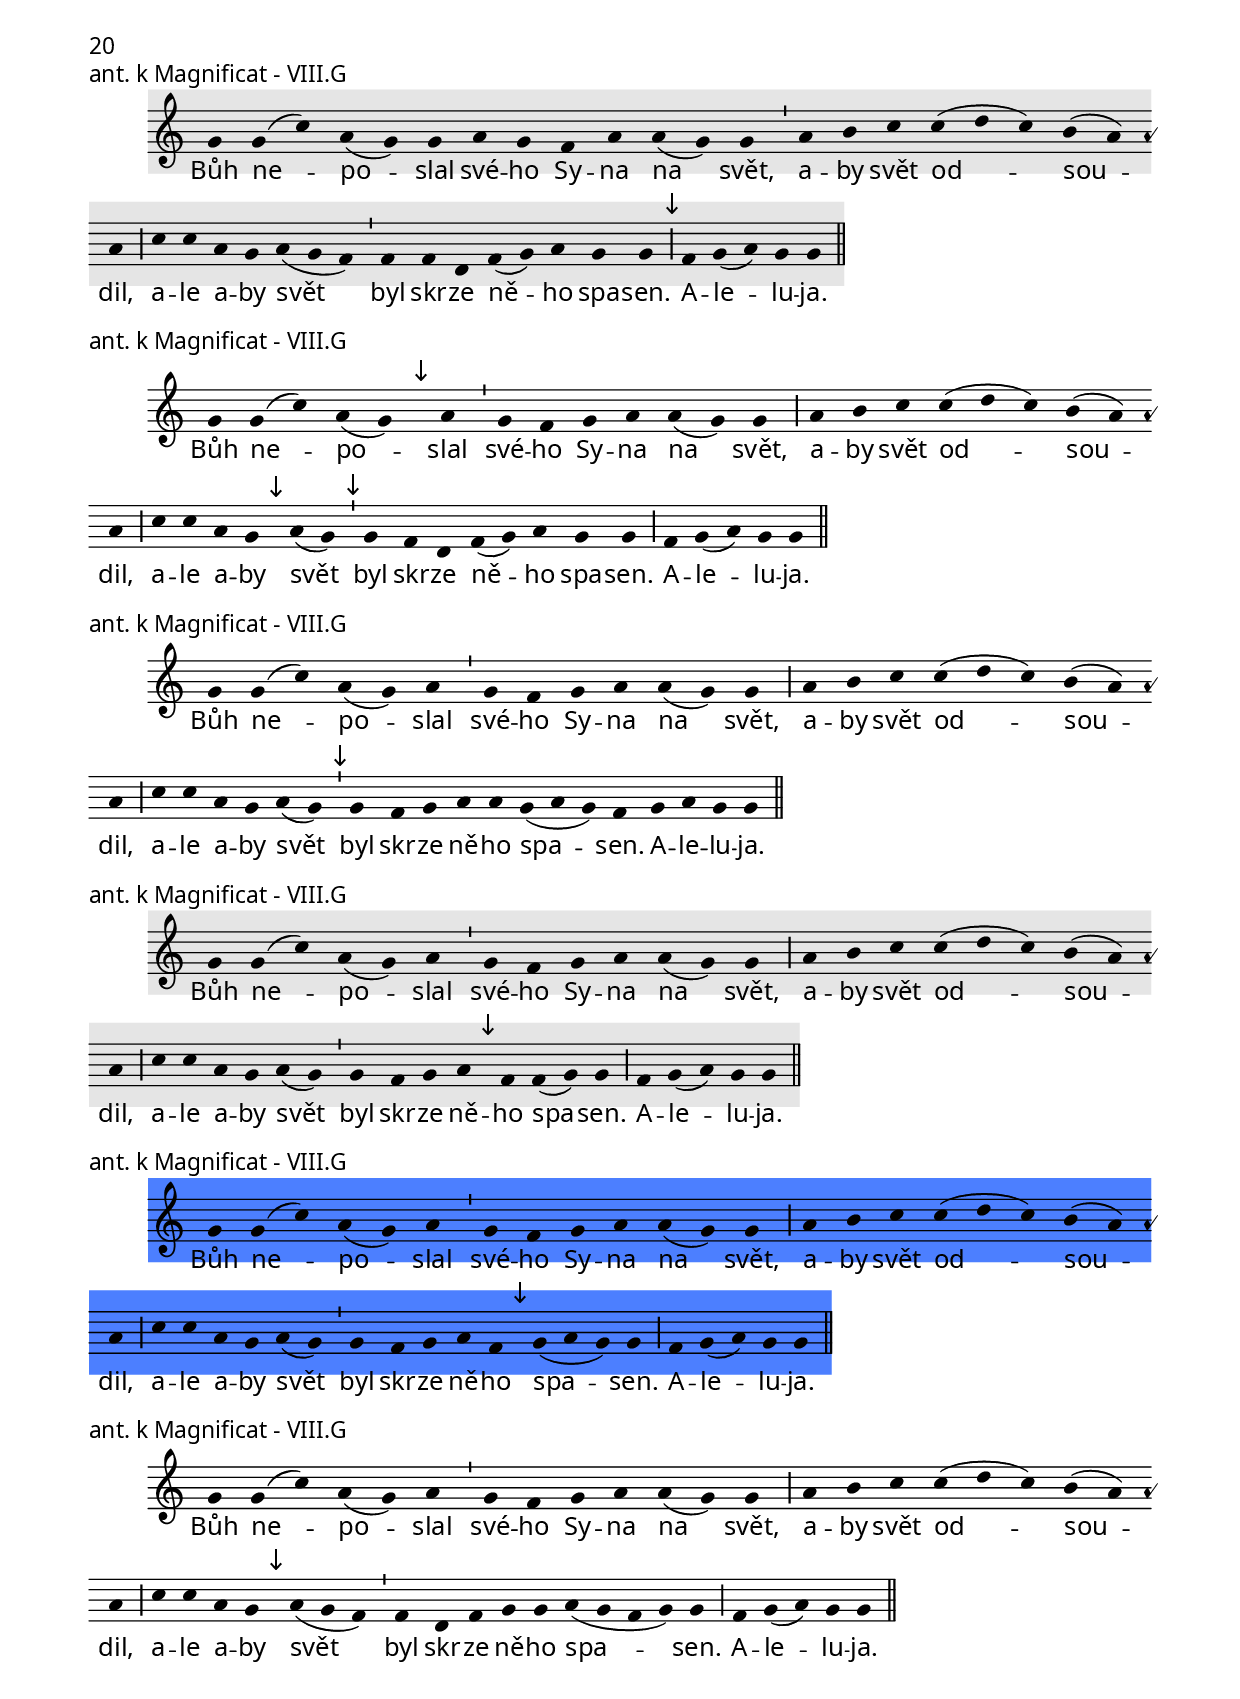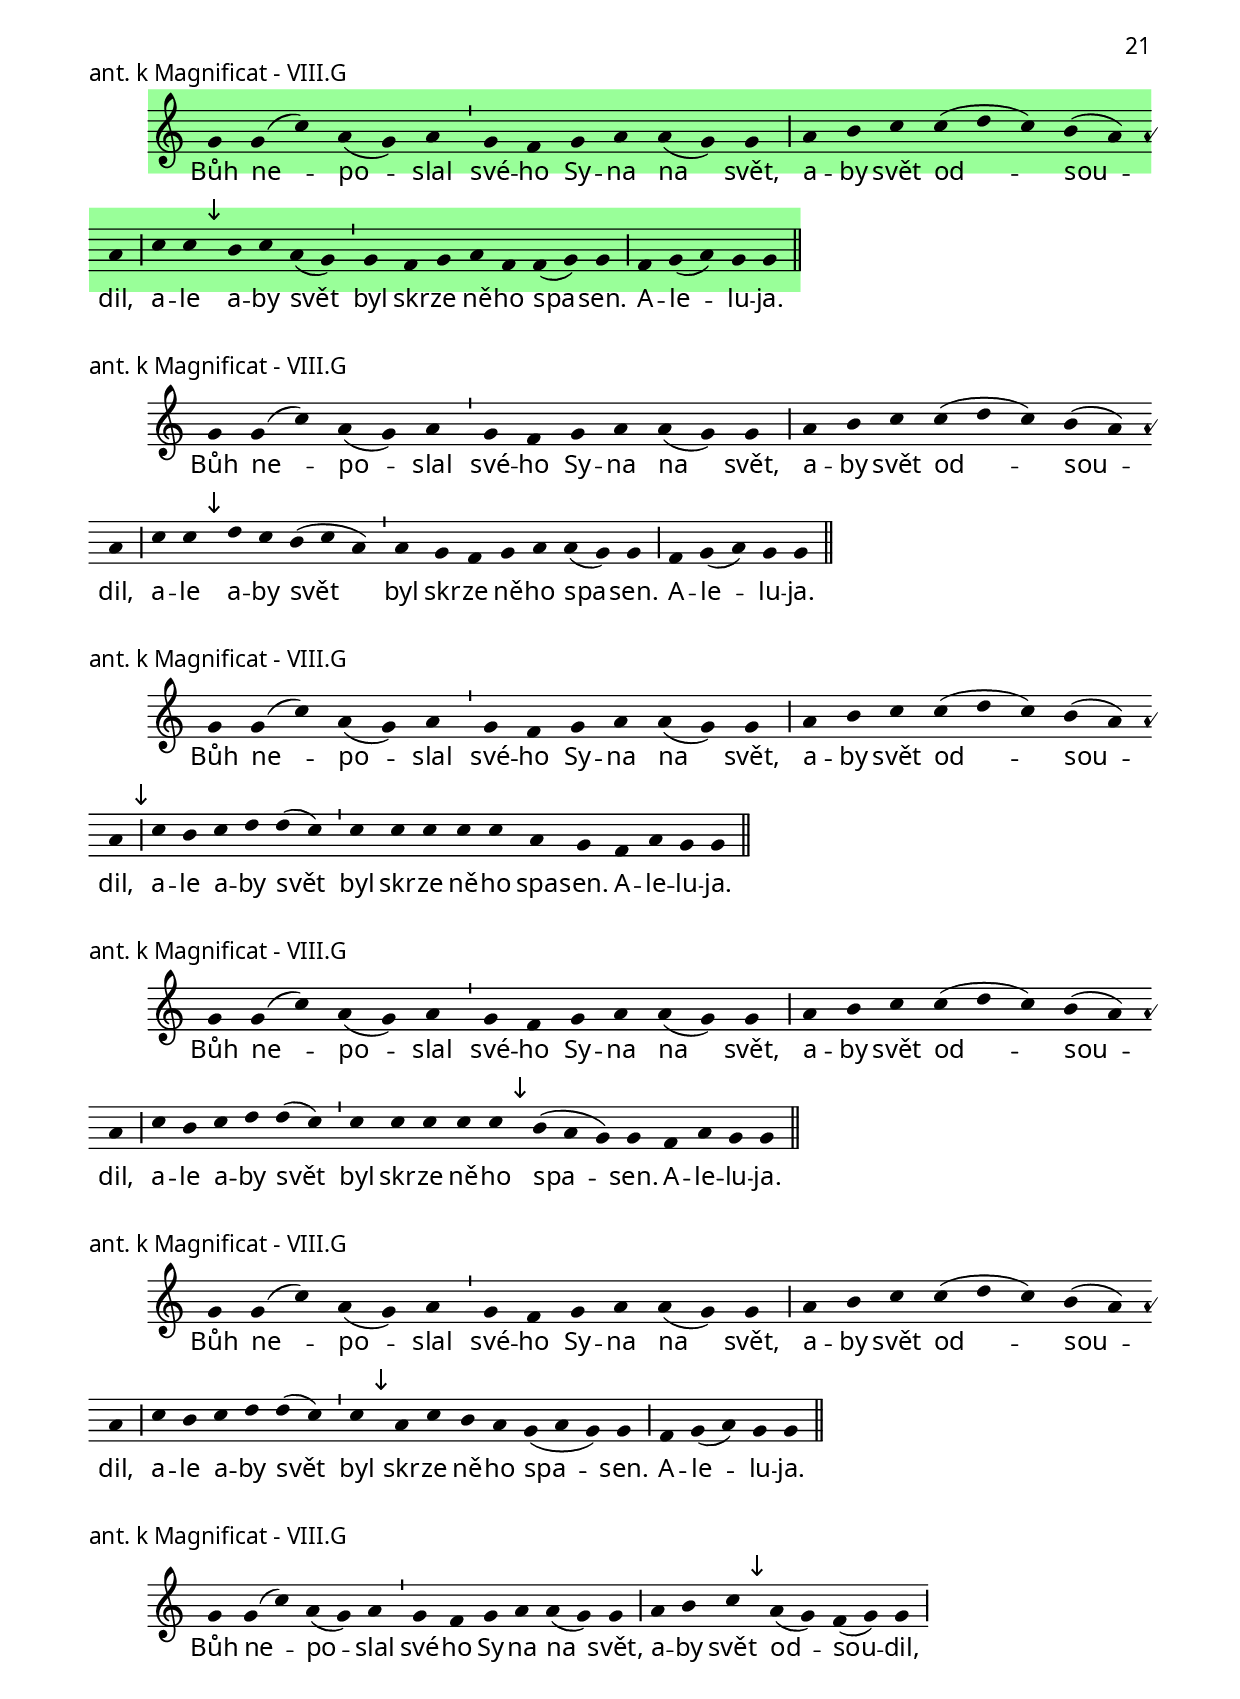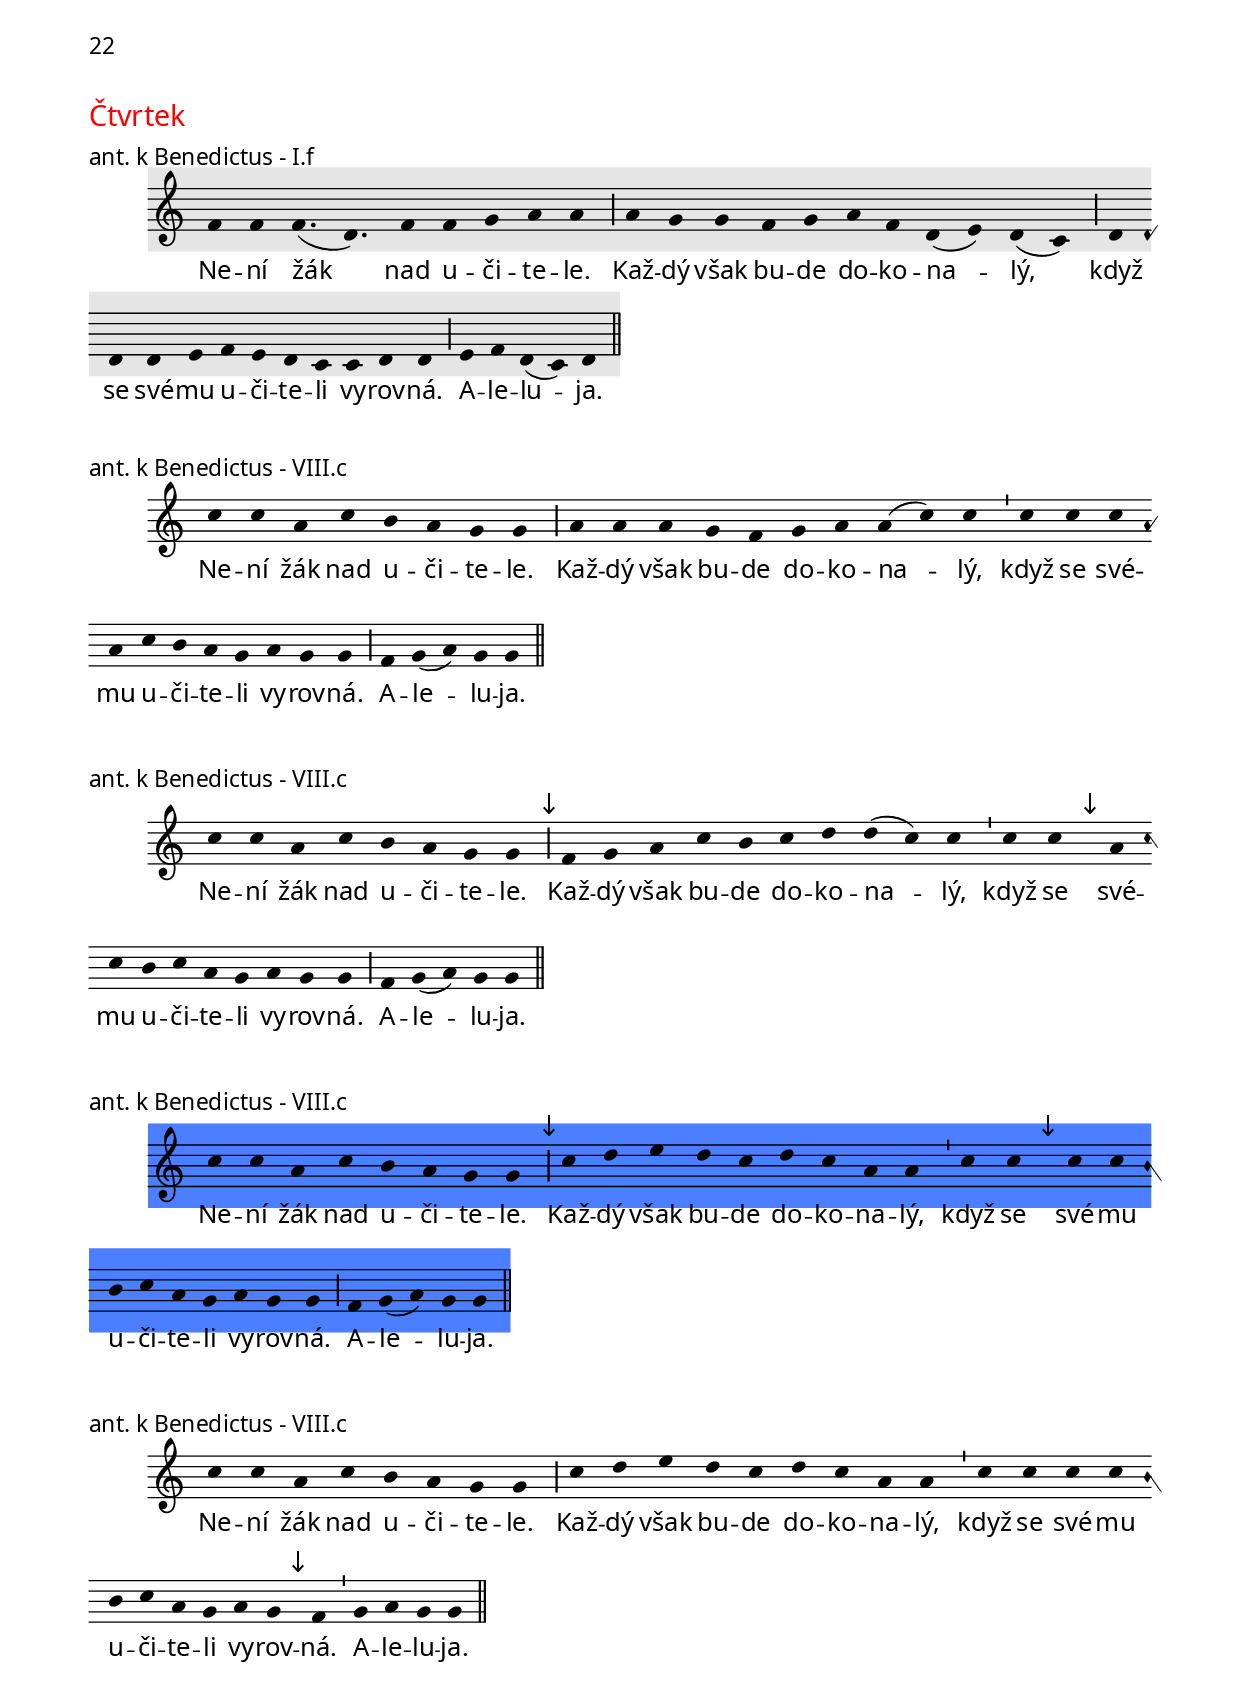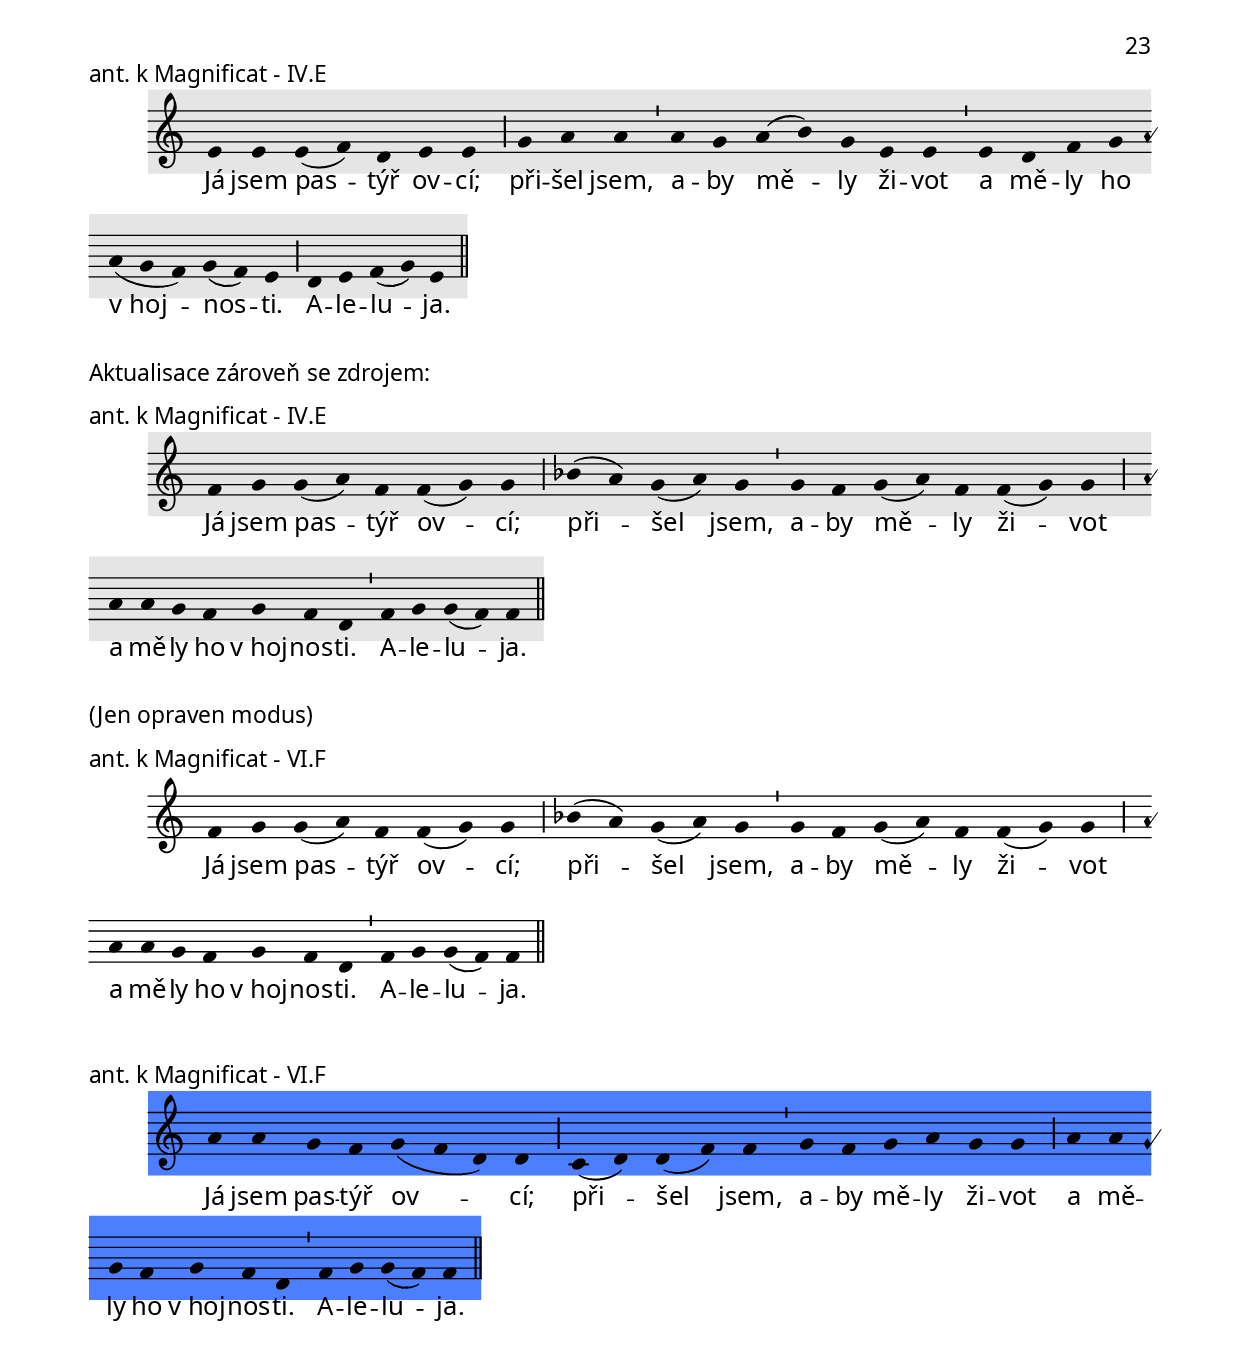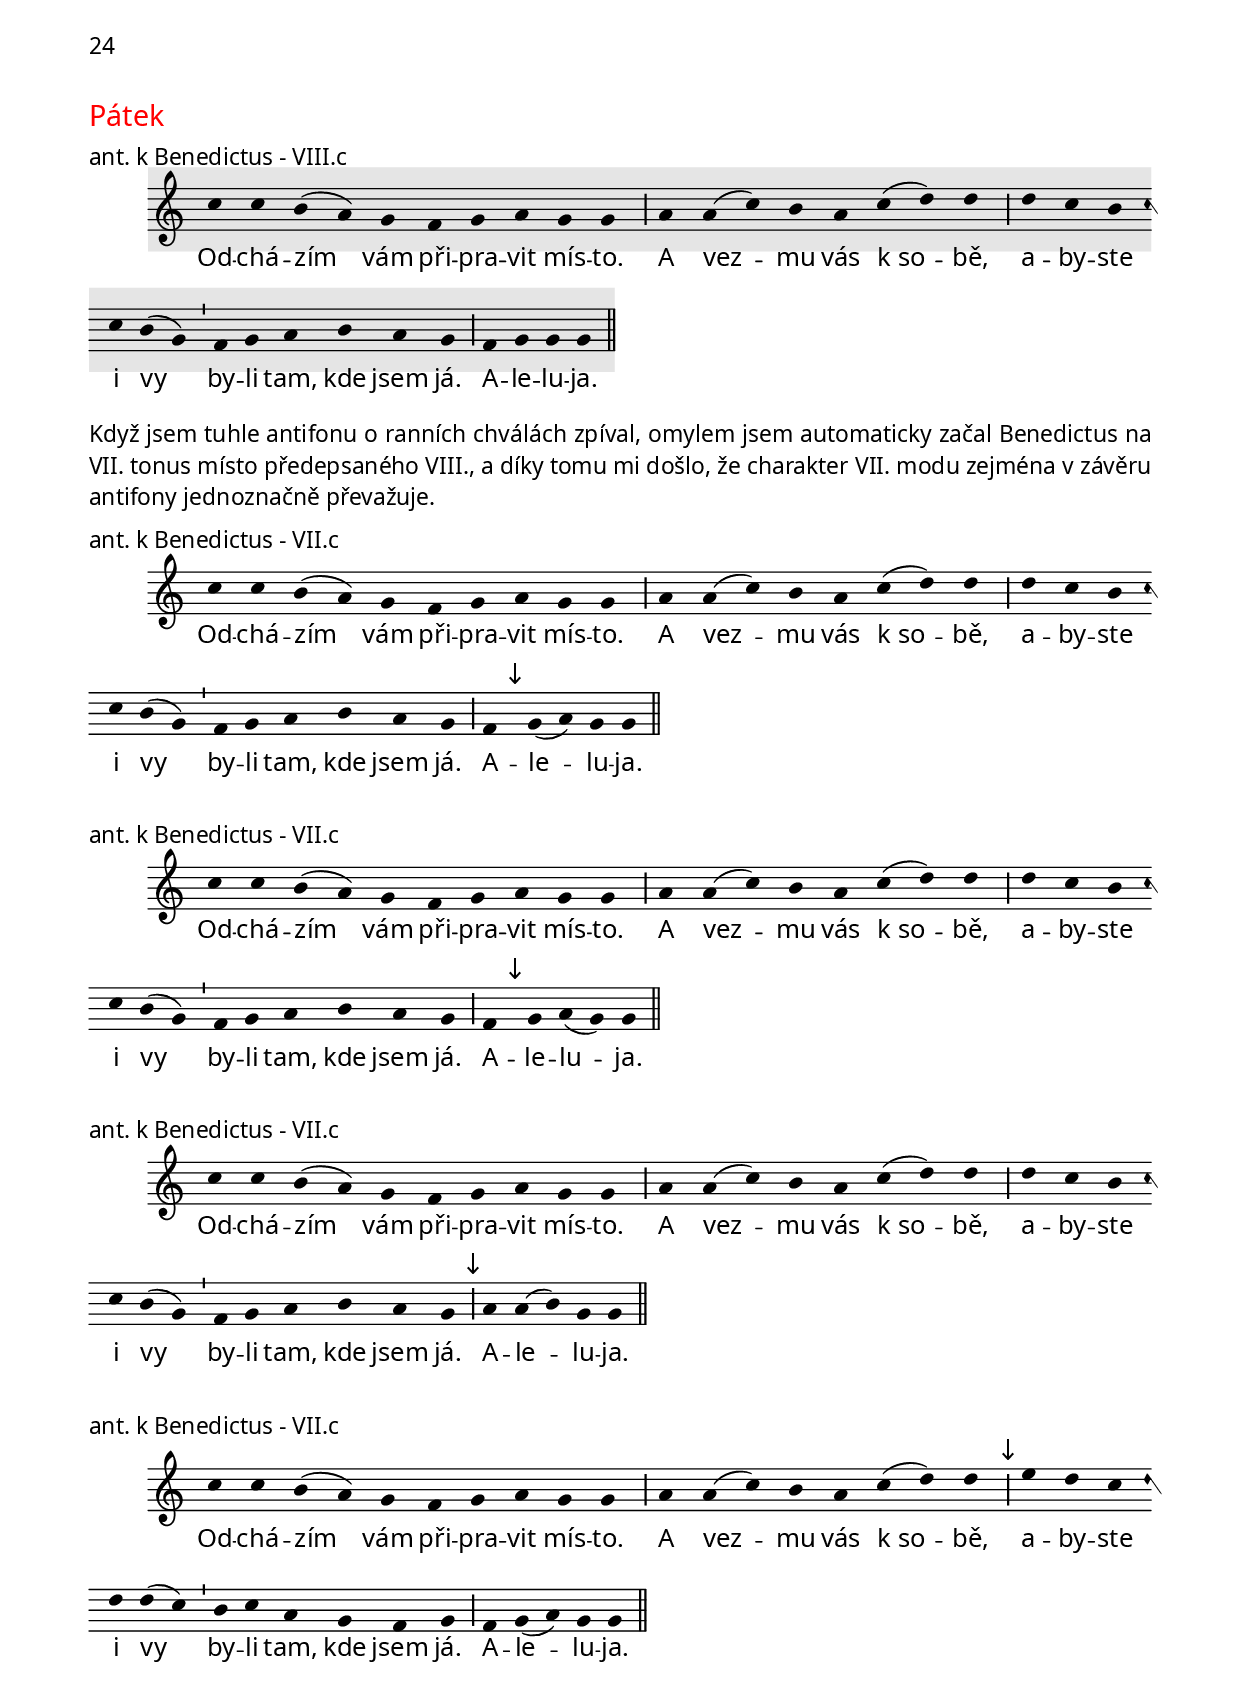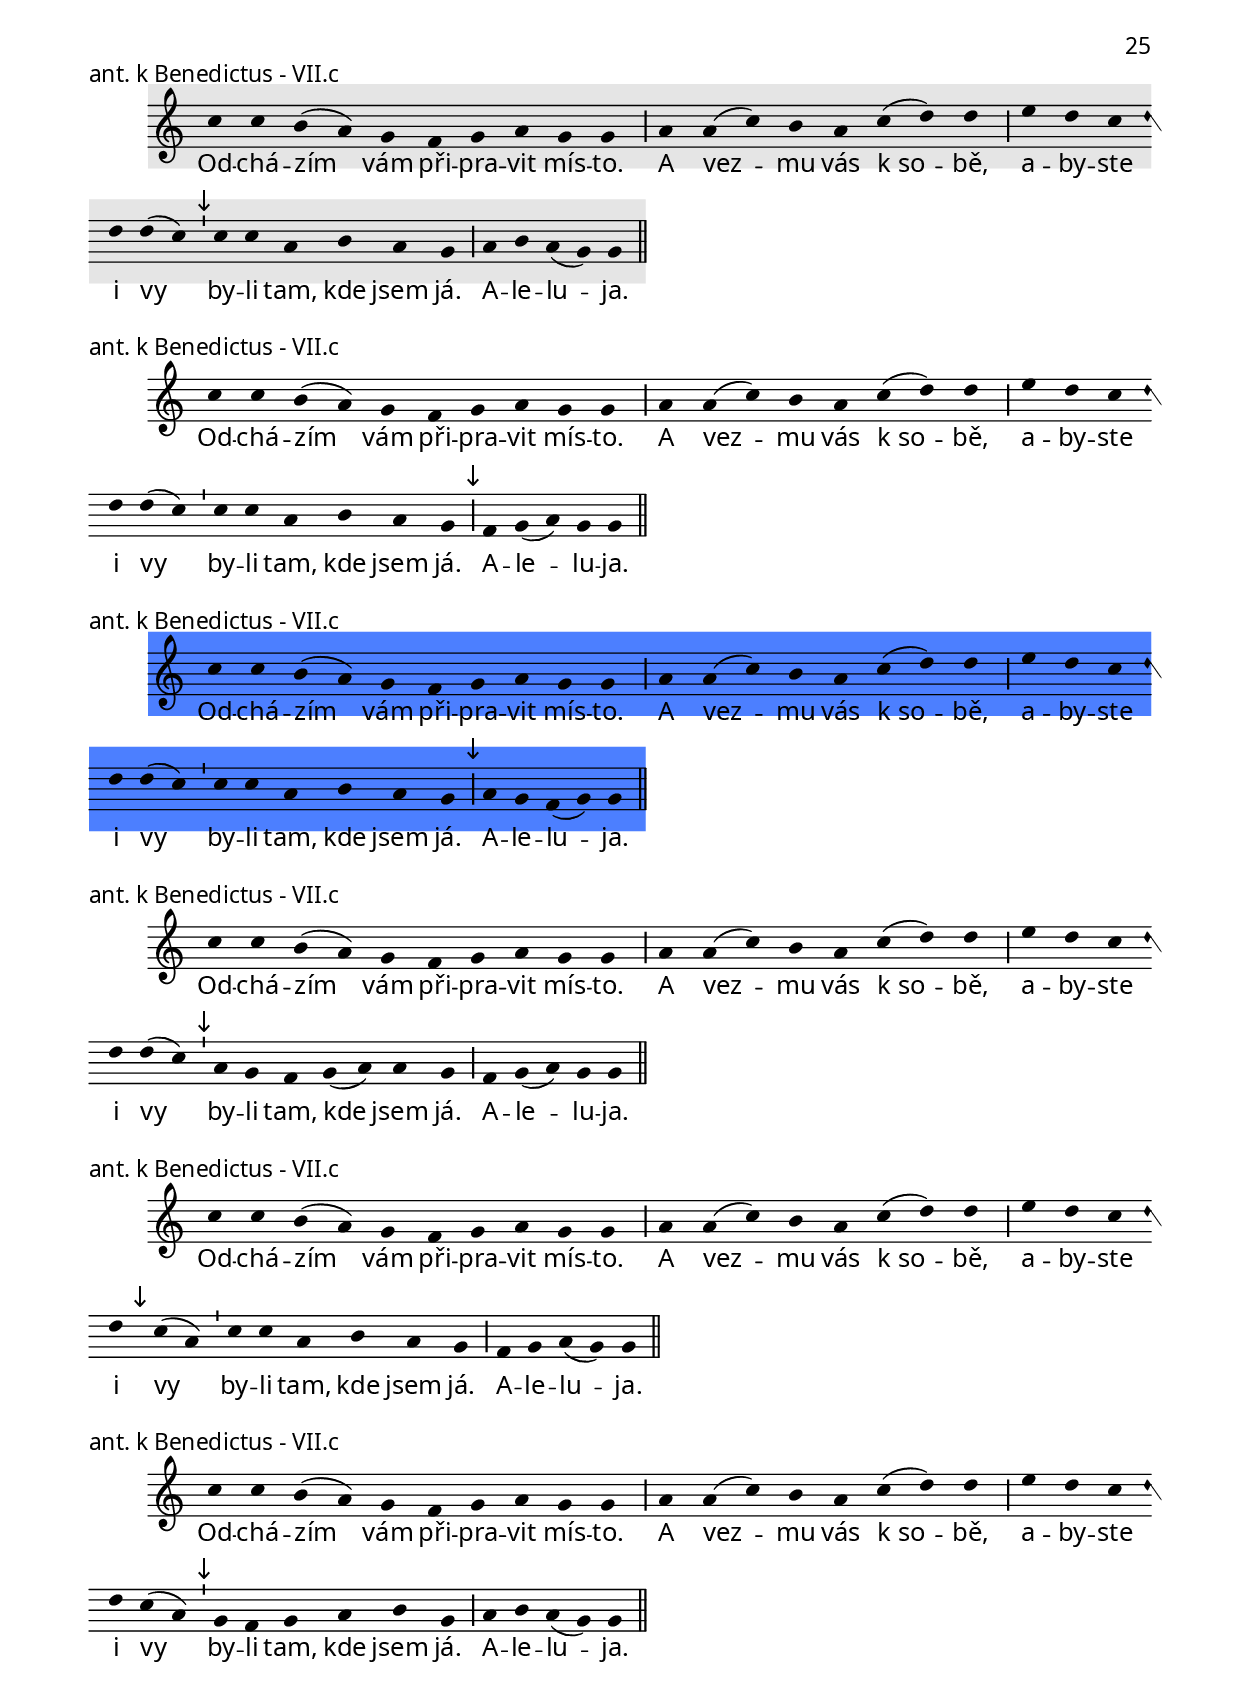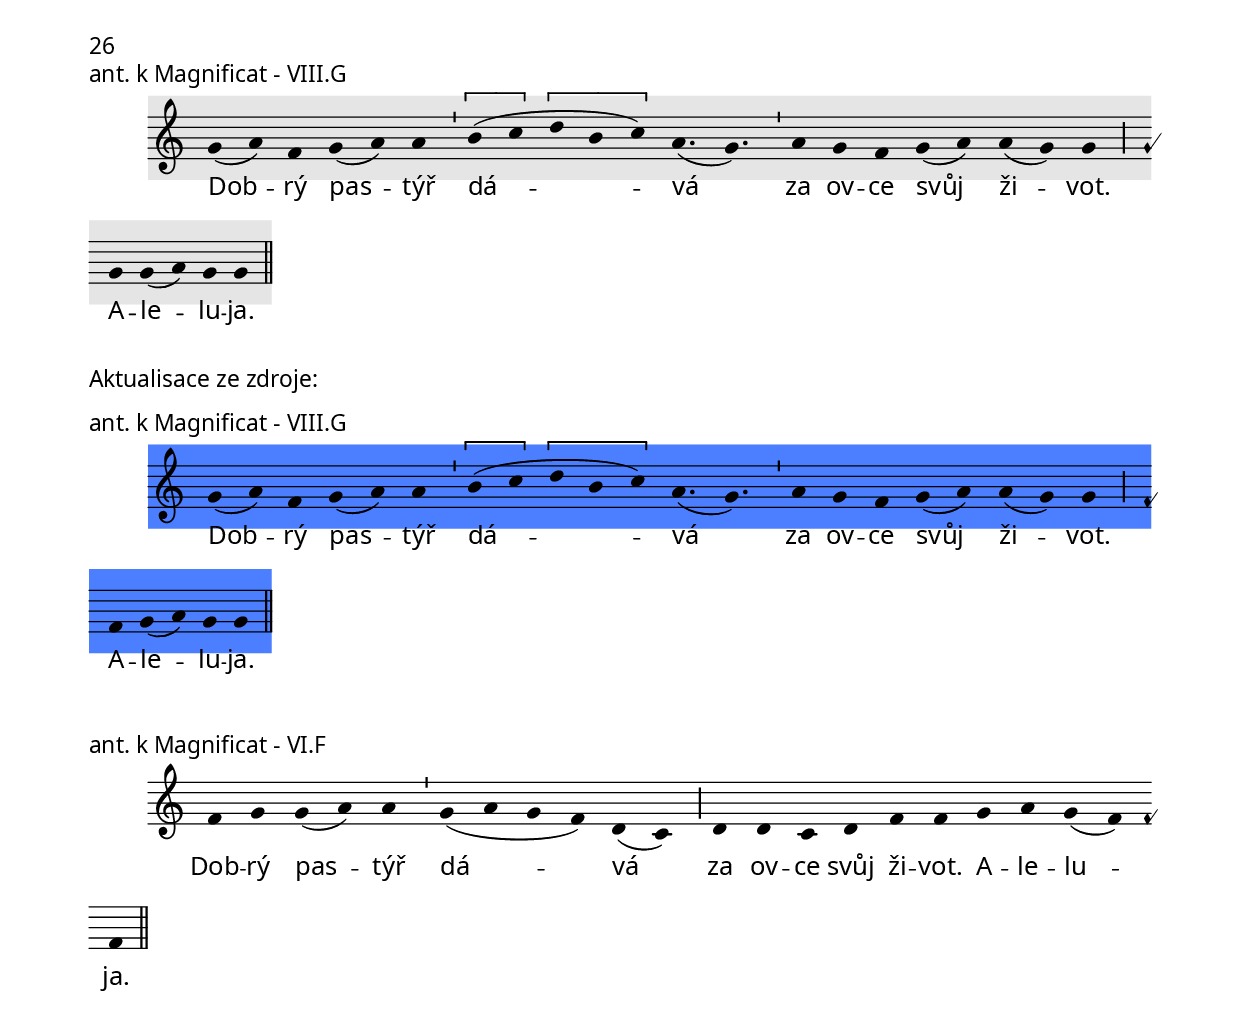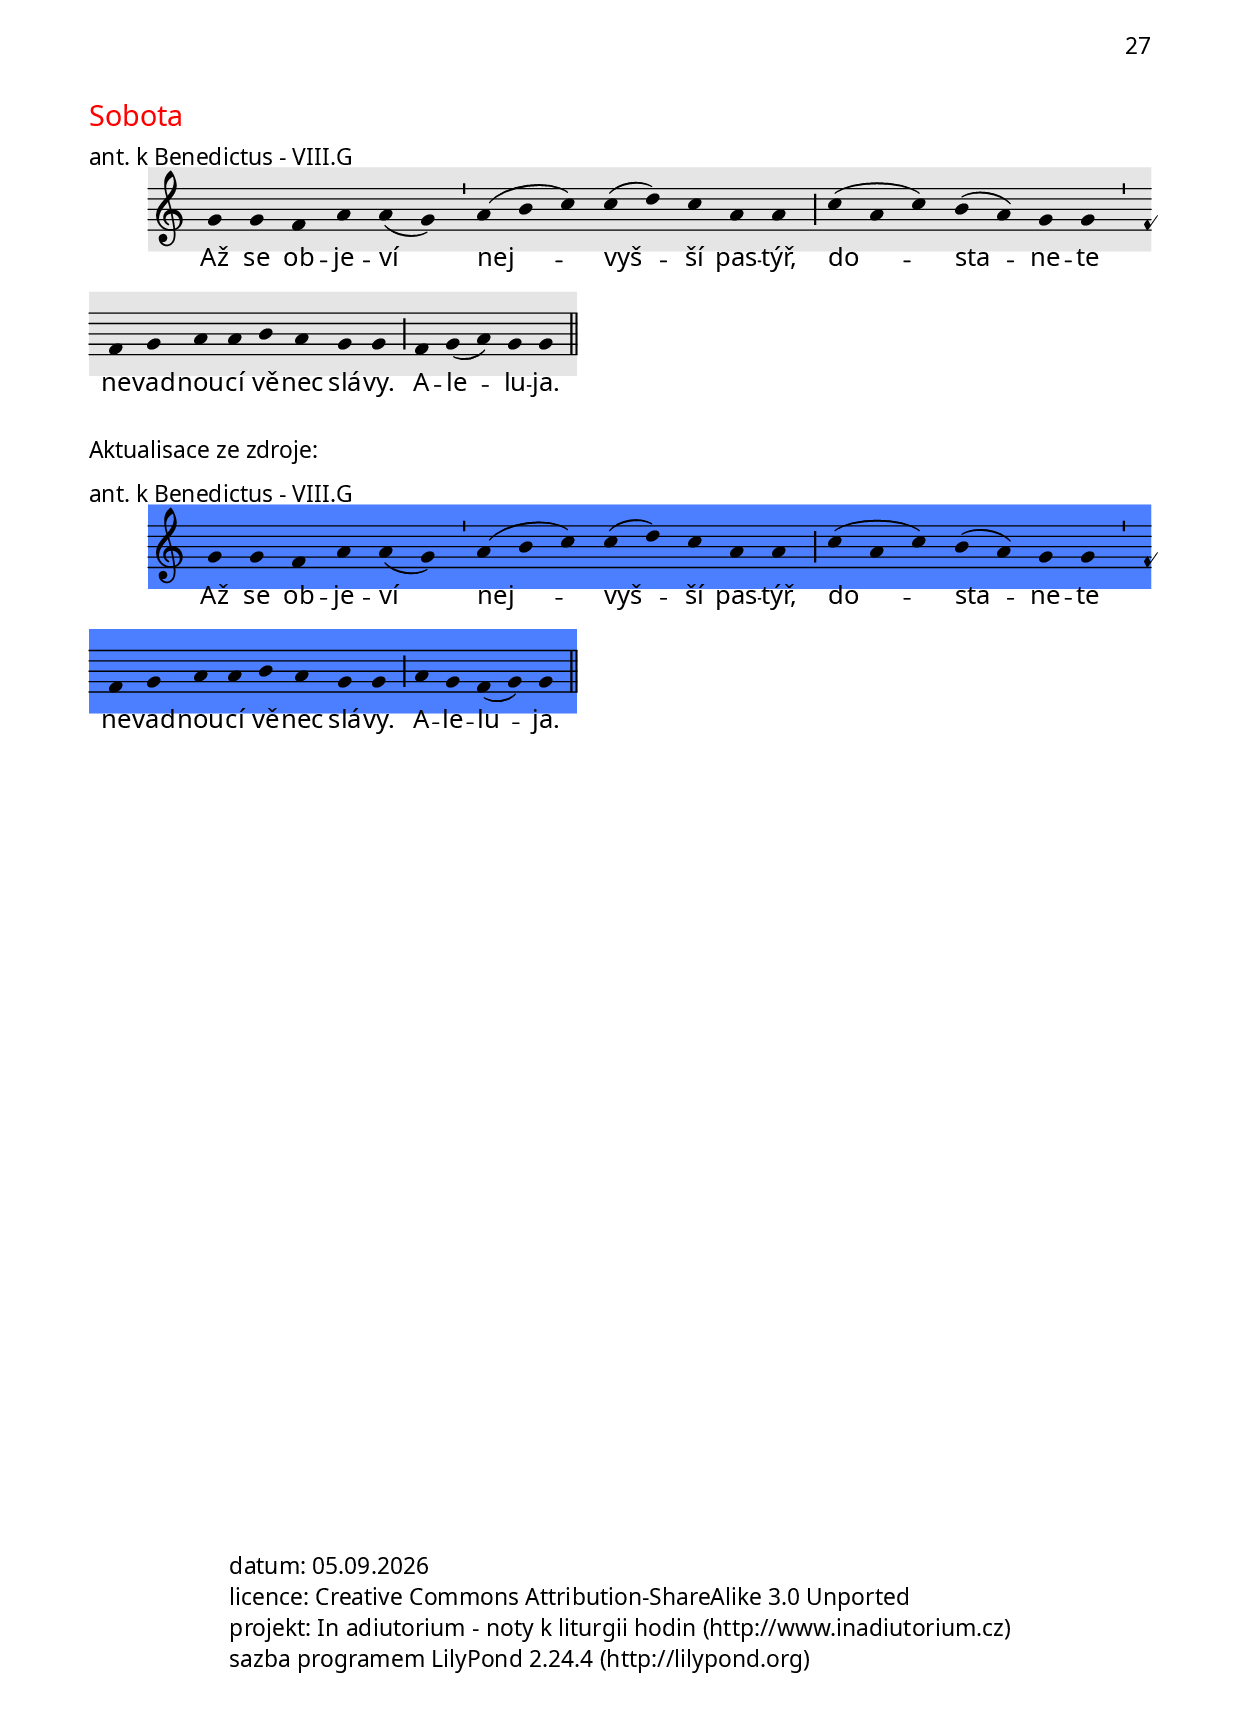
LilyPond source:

\version "2.12.0"

\include "../spolecne.ly"

\markup {\nadpisDen {4. neděle velikonoční}}

\markup {\nadpisHodinka {"1. nešpory"}}

\score {
  \relative c'' {
    \zvyraznovacSedy
    \choralniRezim
    a4 a g f d d \barMin
    d( f) f g f d d \barMaior
    c c c( d) d \barFinalis
  }
  \addlyrics {
    Ať ve va -- šem srd -- ci
    vlád -- ne Kris -- tův po -- koj.
    A -- le -- lu -- ja.
  }
  \header {
    quid = "1. ant."
    modus = "I"
    differentia = "a"
    psalmus = "Žalm 122"
    id = "ne-1ne-a1"
    piece = \markup {\sestavTitulek}
  }
}

\score {
  \relative c'' {
    \choralniRezim
    a4 a g f d d \barMin
    d( f) f g f d \mark\sipka c
    e f d d \barFinalis
  }
  \addlyrics {
    Ať ve va -- šem srd -- ci
    vlád -- ne Kris -- tův po -- koj.
    A -- le -- lu -- ja.
  }
  \header {
    quid = "1. ant."
    modus = "I"
    differentia = "a"
    psalmus = "Žalm 122"
    id = "ne-1ne-a1"
    piece = \markup {\sestavTitulek}
  }
}

\score {
  \relative c'' {
    \zvyraznovacModry
    \choralniRezim
    a4 a g f d d \barMin
    d( f) f g f \mark\sipka d( c) c \barMaior
    e f d d \barFinalis
  }
  \addlyrics {
    Ať ve va -- šem srd -- ci
    vlád -- ne Kris -- tův po -- koj.
    A -- le -- lu -- ja.
  }
  \header {
    quid = "1. ant."
    modus = "I"
    differentia = "a"
    psalmus = "Žalm 122"
    id = "ne-1ne-a1"
    piece = \markup {\sestavTitulek}
  }
}

\score {
  \relative c'' {
    \choralniRezim
    a4 a g f d d \barMin
    d( f) f \mark\sipka e d c( d) d \barMaior
    e f d d \barFinalis
  }
  \addlyrics {
    Ať ve va -- šem srd -- ci
    vlád -- ne Kris -- tův po -- koj.
    A -- le -- lu -- ja.
  }
  \header {
    quid = "1. ant."
    modus = "I"
    differentia = "a"
    psalmus = "Žalm 122"
    id = "ne-1ne-a1"
    piece = \markup {\sestavTitulek}
  }
}

\score {
  \relative c' {
    \choralniRezim
    c4 d f e f( g) g \barMin
    a a g f e c
    e f d d \barFinalis
  }
  \addlyrics {
    Ať ve va -- šem srd -- ci
    vlád -- ne Kris -- tův po -- koj.
    A -- le -- lu -- ja.
  }
  \header {
    quid = "1. ant."
    modus = "I"
    differentia = "D"
    psalmus = "Žalm 122"
    id = "ne-1ne-a1"
    piece = \markup {\sestavTitulek}
  }
}

\score {
  \relative c' {
    \choralniRezim
    f4 g a f f( g) g \barMin
    a a g f d c
    d f g( f) f \barFinalis
  }
  \addlyrics {
    Ať ve va -- šem srd -- ci
    vlád -- ne Kris -- tův po -- koj.
    A -- le -- lu -- ja.
  }
  \header {
    quid = "1. ant."
    modus = "VI"
    differentia = "F"
    psalmus = "Žalm 122"
    id = "ne-1ne-a1"
    piece = \markup {\sestavTitulek}
  }
}

\score {
  \relative c'' {
    \zvyraznovacZeleny
    \choralniRezim
    c4 c a c d c \barMin
    d f e d c( a) a \barMin
    g f g( f) f \barFinalis
  }
  \addlyrics {
    Ať ve va -- šem srd -- ci
    vlád -- ne Kris -- tův po -- koj.
    A -- le -- lu -- ja.
  }
  \header {
    quid = "1. ant."
    modus = "V"
    differentia = "a"
    psalmus = "Žalm 122"
    id = "ne-1ne-a1"
    piece = \markup {\sestavTitulek}
  }
}

\pageBreak

\score {
  \relative c' {
    \zvyraznovacSedy
    \choralniRezim
    c4( d) d \barMin
    d f e d c e( f d) c( d) d \barMaior
    c d( f) e( d) d \barFinalis
  }
  \addlyrics {
    Kris -- te,
    svou kr -- ví jsi nás vy -- kou -- pil.
    A -- le -- lu -- ja.
  }
  \header {
    quid = "2. ant."
    modus = "II"
    differentia = "D"
    psalmus = "Žalm 130"
    id = "ne-1ne-a2"
    piece = \markup {\sestavTitulek}
  }
}

\score {
  \relative c' {
    \zvyraznovacSedy
    \choralniRezim
    c4( d) d \barMin
    d f e d c e( f d) c( d) d \barMaior
    \mark\sipka e f d( c) d \barFinalis
  }
  \addlyrics {
    Kris -- te,
    svou kr -- ví jsi nás vy -- kou -- pil.
    A -- le -- lu -- ja.
  }
  \header {
    quid = "2. ant."
    modus = "II"
    differentia = "D"
    psalmus = "Žalm 130"
    id = "ne-1ne-a2"
    piece = \markup {\sestavTitulek}
  }
}

\score {
  \relative c' {
    \choralniRezim
    c4( d) d \barMin
    d f e d c e( f d) c( d) d \barMaior
    \mark\sipka e f d d \barFinalis
  }
  \addlyrics {
    Kris -- te,
    svou kr -- ví jsi nás vy -- kou -- pil.
    A -- le -- lu -- ja.
  }
  \header {
    quid = "2. ant."
    modus = "II"
    differentia = "D"
    psalmus = "Žalm 130"
    id = "ne-1ne-a2"
    piece = \markup {\sestavTitulek}
  }
}

\score {
  \relative c' {
    \zvyraznovacSedy
    \choralniRezim
    c4( d) d \barMin
    d f e d c e( f d) c( d) d \barMaior
    \mark\sipka f g( f) d d \barFinalis
  }
  \addlyrics {
    Kris -- te,
    svou kr -- ví jsi nás vy -- kou -- pil.
    A -- le -- lu -- ja.
  }
  \header {
    quid = "2. ant."
    modus = "II"
    differentia = "D"
    psalmus = "Žalm 130"
    id = "ne-1ne-a2"
    piece = \markup {\sestavTitulek}
  }
}

\score {
  \relative c' {
    \zvyraznovacModry
    \choralniRezim
    \mark\sipka d4( f) f \barMin
    f g f e d e( f d) c( d) d \barMaior
    f g( f) d d \barFinalis
  }
  \addlyrics {
    Kris -- te,
    svou kr -- ví jsi nás vy -- kou -- pil.
    A -- le -- lu -- ja.
  }
  \header {
    quid = "2. ant."
    modus = "II"
    differentia = "D"
    psalmus = "Žalm 130"
    id = "ne-1ne-a2"
    piece = \markup {\sestavTitulek}
  }
}

\score {
  \relative c' {
    \choralniRezim
    c4( d) d \barMin
    d f e f g f d d \barMin
    e c d d \barFinalis
  }
  \addlyrics {
    Kris -- te,
    svou kr -- ví jsi nás vy -- kou -- pil.
    A -- le -- lu -- ja.
  }
  \header {
    quid = "2. ant."
    modus = "II"
    differentia = "D"
    psalmus = "Žalm 130"
    id = "ne-1ne-a2"
    piece = \markup {\sestavTitulek}
  }
}

\score {
  \relative c' {
    \choralniRezim
    c4( d) d \barMin
    d f f e d d c c \barMin
    e f d d \barFinalis
  }
  \addlyrics {
    Kris -- te,
    svou kr -- ví jsi nás vy -- kou -- pil.
    A -- le -- lu -- ja.
  }
  \header {
    quid = "2. ant."
    modus = "II"
    differentia = "D"
    psalmus = "Žalm 130"
    id = "ne-1ne-a2"
    piece = \markup {\sestavTitulek}
  }
}

\score {
  \relative c' {
    \choralniRezim
    c4( d) d \barMin
    d f f e d \mark\sipka e d c \barMin
    e f d d \barFinalis
  }
  \addlyrics {
    Kris -- te,
    svou kr -- ví jsi nás vy -- kou -- pil.
    A -- le -- lu -- ja.
  }
  \header {
    quid = "2. ant."
    modus = "II"
    differentia = "D"
    psalmus = "Žalm 130"
    id = "ne-1ne-a2"
    piece = \markup {\sestavTitulek}
  }
}

\pageBreak

\score {
  \relative c'' {
    \zvyraznovacSedy
    \choralniRezim
    d4 d d d c( b a) g( a) \barMin c( b) c c( a) a \barMaior
    c c d( e d) c( d c) \barMin b( c) a g g \barMaior
    f g( a) a( g) g \barFinalis
  }
  \addlyrics {
    Kris -- tus mu -- sel pro -- jít bra -- nou smr -- ti,
    a tak ve -- jít do své slá -- vy.
    A -- le -- lu -- ja.
  }
  \header {
    quid = "3. ant."
    modus = "VII"
    differentia = "d"
    psalmus = "Flp 2"
    placet = "zejména první půlku lépe"
    id = "ne-1ne-a3"
    piece = \markup {\sestavTitulek}
  }
}

\score {
  \relative c'' {
    \zvyraznovacSedy
    \choralniRezim
    a4 a a a g( a) a \barMin c b g( a) a \barMaior
    a a g( f e) d f g e e \barMaior
    f f d( e) e \barFinalis
  }
  \addlyrics {
    Kris -- tus mu -- sel pro -- jít bra -- nou smr -- ti,
    a tak ve -- jít do své slá -- vy.
    A -- le -- lu -- ja.
  }
  \header {
    quid = "3. ant."
    modus = "IV"
    differentia = "g"
    psalmus = "Flp 2"
    id = "ne-1ne-a3"
    piece = \markup {\sestavTitulek}
  }
}

\score {
  \relative c'' {
    \zvyraznovacModry
    \choralniRezim
    \mark\sipka a4 g f g g( a) a \barMin c b g( a) a \barMaior
    a a g( f e) d f g e e \barMaior
    f f d( e) e \barFinalis
  }
  \addlyrics {
    Kris -- tus mu -- sel pro -- jít bra -- nou smr -- ti,
    a tak ve -- jít do své slá -- vy.
    A -- le -- lu -- ja.
  }
  \header {
    quid = "3. ant."
    modus = "IV"
    differentia = "g"
    psalmus = "Flp 2"
    id = "ne-1ne-a3"
    piece = \markup {\sestavTitulek}
  }
}

\score {
  \relative c'' {
    \choralniRezim
    a4 g f g g( a) a \barMin \mark\sipka a( c) b g( a) a \barMaior
    a a g( f e) d f g e e \barMaior
    f f d( e) e \barFinalis
  }
  \addlyrics {
    Kris -- tus mu -- sel pro -- jít bra -- nou smr -- ti,
    a tak ve -- jít do své slá -- vy.
    A -- le -- lu -- ja.
  }
  \header {
    quid = "3. ant."
    modus = "IV"
    differentia = "g"
    psalmus = "Flp 2"
    id = "ne-1ne-a3"
    piece = \markup {\sestavTitulek}
  }
}

\score {
  \relative c'' {
    \choralniRezim
    \mark\sipka g4 g f g g( a) a \barMin c b g( a) a \barMaior
    a a g( f e) d f g e e \barMaior
    f f d( e) e \barFinalis
  }
  \addlyrics {
    Kris -- tus mu -- sel pro -- jít bra -- nou smr -- ti,
    a tak ve -- jít do své slá -- vy.
    A -- le -- lu -- ja.
  }
  \header {
    quid = "3. ant."
    modus = "IV"
    differentia = "g"
    psalmus = "Flp 2"
    id = "ne-1ne-a3"
    piece = \markup {\sestavTitulek}
  }
}

\pageBreak

\markup {\nadpisHodinka {"modlitba se čtením"}}

  \markup\italic{
    Antifony z 3. neděle velikonoční,
    str. \concat{ \page-ref #'velikonoceNedeleIIIcteni "0" "?" . } }

\markup {\nadpisHodinka {"ranní chvály"}}

\score {
  \relative c'' {
    \zvyraznovacSedy
    \choralniRezim
    c4 a a c b c d d( c) \barMaior
    g b c a a \barMin b c a a g f f( g) g \barMaior
    g c( d c b) a( g) g \barFinalis
  }
  \addlyrics {
    Ne -- ze -- mřu, a -- le bu -- du žít
    a vy -- pra -- vo -- vat o Hos -- po -- di -- no -- vých či -- nech.
    A -- le -- lu -- ja.
  }
  \header {
    quid = "1. ant."
    modus = "VIII"
    differentia = "c"
    psalmus = "Žalm 118"
    id = "ne-rch-a1"
    piece = \markup {\sestavTitulek}
  }
}

\score {
  \relative c'' {
    \zvyraznovacModry
    \choralniRezim
    c4 a a c b c d d( c) \barMaior
    g b c a a \barMin b c a a g f f( g) g \barMaior
    \mark\sipka f g( a) g g \barFinalis
  }
  \addlyrics {
    Ne -- ze -- mřu, a -- le bu -- du žít
    a vy -- pra -- vo -- vat o Hos -- po -- di -- no -- vých či -- nech.
    A -- le -- lu -- ja.
  }
  \header {
    quid = "1. ant."
    modus = "VIII"
    differentia = "c"
    psalmus = "Žalm 118"
    id = "ne-rch-a1"
    piece = \markup {\sestavTitulek}
  }
}

\score {
  \relative c'' {
    \choralniRezim
    c4 a a c b c d d( c) \barMaior
    g b c a a \barMin \mark\sipka c c c b a g a f
    g a g g \barFinalis
  }
  \addlyrics {
    Ne -- ze -- mřu, a -- le bu -- du žít
    a vy -- pra -- vo -- vat o Hos -- po -- di -- no -- vých či -- nech.
    A -- le -- lu -- ja.
  }
  \header {
    quid = "1. ant."
    modus = "VIII"
    differentia = "c"
    psalmus = "Žalm 118"
    id = "ne-rch-a1"
    piece = \markup {\sestavTitulek}
  }
}

\pageBreak

\score {
  \relative c' {
    \zvyraznovacSedy
    \choralniRezim
    d4 d c d \barMin
    d d d( f) d g f d d \barMaior
    c c c( d) d \barFinalis
  }
  \addlyrics {
    Po -- žeh -- na -- né
    je tvé slav -- né sva -- té jmé -- no.
    A -- le -- lu -- ja.
  }
  \header {
    quid = "2. ant."
    modus = "II"
    differentia = "D"
    psalmus = "Dan 3-II"
    id = "ne-rch-a2"
    piece = \markup {\sestavTitulek}
  }
}

\score {
  \relative c' {
    \choralniRezim
    d4 d \mark\sipka d c \barMin
    d d d( f) d g f d d \barMaior
    c c c( d) d \barFinalis
  }
  \addlyrics {
    Po -- žeh -- na -- né
    je tvé slav -- né sva -- té jmé -- no.
    A -- le -- lu -- ja.
  }
  \header {
    quid = "2. ant."
    modus = "II"
    differentia = "D"
    psalmus = "Dan 3-II"
    id = "ne-rch-a2"
    piece = \markup {\sestavTitulek}
  }
}

\score {
  \relative c' {
    \zvyraznovacModry
    \choralniRezim
    d4 d d c \barMin
    bes c d f e c d d \barMaior
    e f d( c) d \barFinalis
  }
  \addlyrics {
    Po -- žeh -- na -- né
    je tvé slav -- né sva -- té jmé -- no.
    A -- le -- lu -- ja.
  }
  \header {
    quid = "2. ant."
    modus = "II"
    differentia = "D"
    psalmus = "Dan 3-II"
    id = "ne-rch-a2"
    piece = \markup {\sestavTitulek}
  }
}

\score {
  \relative c' {
    \choralniRezim
    f4 g g f \barMin
    e f g a g f d4. c \barMaior
    f4 g g( f) f \barFinalis
  }
  \addlyrics {
    Po -- žeh -- na -- né
    je tvé slav -- né sva -- té jmé -- no.
    A -- le -- lu -- ja.
  }
  \header {
    quid = "2. ant."
    modus = "VI"
    differentia = "F"
    psalmus = "Dan 3-II"
    id = "ne-rch-a2"
    piece = \markup {\sestavTitulek}
  }
}

\score {
  \relative c' {
    \choralniRezim
    f4 g \mark\sipka g( a) a \barMin
    g f g a g f d4. c \barMaior
    \mark\sipka d4 f g( f) f \barFinalis
  }
  \addlyrics {
    Po -- žeh -- na -- né
    je tvé slav -- né sva -- té jmé -- no.
    A -- le -- lu -- ja.
  }
  \header {
    quid = "2. ant."
    modus = "VI"
    differentia = "F"
    psalmus = "Dan 3-II"
    id = "ne-rch-a2"
    piece = \markup {\sestavTitulek}
  }
}

\pageBreak

\score {
  \relative c' {
    \zvyraznovacSedy
    \choralniRezim
    e4 d e e e g a a g( a) a \barMaior
    a a a g( e) e e f e d e \barMaior
    f g f( e) e \barFinalis
  }
  \addlyrics {
    Do -- ko -- na -- lá jsou tvá dí -- la, Bo -- že,
    všech -- ny tvé ces -- ty jsou spra -- ved -- li -- vé.
    A -- le -- lu -- ja.
  }
  \header {
    quid = "3. ant."
    modus = "IV"
    differentia = "E"
    psalmus = "Žalm 150"
    id = "ne-rch-a3"
    piece = \markup {\sestavTitulek}
  }
}

\score {
  \relative c' {
    \zvyraznovacModry
    \choralniRezim
    \mark\sipka e4 g a a g a b g g( a) a \barMaior
    a a a g( e) e e f e d e \barMaior
    f g f( e) e \barFinalis
  }
  \addlyrics {
    Do -- ko -- na -- lá jsou tvá dí -- la, Bo -- že,
    všech -- ny tvé ces -- ty jsou spra -- ved -- li -- vé.
    A -- le -- lu -- ja.
  }
  \header {
    quid = "3. ant."
    modus = "IV"
    differentia = "E"
    psalmus = "Žalm 150"
    id = "ne-rch-a3"
    piece = \markup {\sestavTitulek}
  }
}

\score {
  \relative c' {
    \choralniRezim
    e4 g a a g a b g g( a) a \barMaior
    a a a g( e) e e f e d e \barMaior
    \mark\sipka f f( g) f( e) e \barFinalis
  }
  \addlyrics {
    Do -- ko -- na -- lá jsou tvá dí -- la, Bo -- že,
    všech -- ny tvé ces -- ty jsou spra -- ved -- li -- vé.
    A -- le -- lu -- ja.
  }
  \header {
    quid = "3. ant."
    modus = "IV"
    differentia = "E"
    psalmus = "Žalm 150"
    id = "ne-rch-a3"
    piece = \markup {\sestavTitulek}
  }
}

\score {
  \relative c' {
    \choralniRezim
    e4 g a a g a b g g( a) a \barMaior
    a a a g( e) e e f e d e \barMaior
    \mark\sipka f f( g) e e \barFinalis
  }
  \addlyrics {
    Do -- ko -- na -- lá jsou tvá dí -- la, Bo -- že,
    všech -- ny tvé ces -- ty jsou spra -- ved -- li -- vé.
    A -- le -- lu -- ja.
  }
  \header {
    quid = "3. ant."
    modus = "IV"
    differentia = "E"
    psalmus = "Žalm 150"
    id = "ne-rch-a3"
    piece = \markup {\sestavTitulek}
  }
}

\score {
  \relative c' {
    \choralniRezim
    e4 g a a \mark\sipka a a b g g( a) a \barMaior
    a a a g( e) e e f e d e \barMaior
    f g f( e) e \barFinalis
  }
  \addlyrics {
    Do -- ko -- na -- lá jsou tvá dí -- la, Bo -- že,
    všech -- ny tvé ces -- ty jsou spra -- ved -- li -- vé.
    A -- le -- lu -- ja.
  }
  \header {
    quid = "3. ant."
    modus = "IV"
    differentia = "E"
    psalmus = "Žalm 150"
    id = "ne-rch-a3"
    piece = \markup {\sestavTitulek}
  }
}

\pageBreak

\markup {\nadpisHodinka {"2. nešpory"}}

\score {
  \relative c'' {
    \zvyraznovacSedy
    \choralniRezim
    a g f g g( a) a \barMin
    b a g a a( b a4.) a \barMaior
    b4 d c( b a) a \barMin
    g a b a g g \barMaior
    a b a( g) g \barFinalis
  }
  \addlyrics {
    U -- si -- luj -- te o to,
    co po -- chá -- zí shů -- ry,
    kde je Kris -- tus
    po Bo -- ží pra -- vi -- ci.
    A -- le -- lu -- ja.
  }
  \header {
    quid = "1. ant."
    modus = "VIII"
    differentia = "G*"
    psalmus = "Žalm 110"
    placet = "nelibá"
    fons = "začal jsem s níže odkazovanou antifonou, ale nakonec z ní zbyl jenom kousek, navíc transponovaný"
    fial = "antifony/velikonoce_tyden2_3utery.ly#ne-a1?motiv"
    id = "ne-2ne-a1"
    piece = \markup {\sestavTitulek}
  }
}

\score {
  \relative c'' {
    \choralniRezim
    a a g a c( d) d \barMin
    c d e d( c) d d \barMaior
    a( d) c( b) a( g) a( g) \barMin
    f g a( c) a a a \barMaior
    bes c( bes) a a \barFinalis
  }
  \addlyrics {
    U -- si -- luj -- te o to,
    co po -- chá -- zí shů -- ry,
    kde je Kris -- tus
    po Bo -- ží pra -- vi -- ci.
    A -- le -- lu -- ja.
  }
  \header {
    quid = "1. ant."
    modus = "IV alt"
    differentia = "A"
    psalmus = "Žalm 110"
    id = "ne-2ne-a1"
    piece = \markup {\sestavTitulek}
  }
}

\markup{Blíže zdrojové antifoně:}

\score {
  \relative c'' {
    \zvyraznovacSedy
    \choralniRezim
    a4 g a b b( d) d \barMin
    e d c d d( e d4.) d \barMaior
    b4 d c( b a) a \barMin
    a g a a g g \barMaior
    a b a( g) g \barFinalis
  }
  \addlyrics {
    U -- si -- luj -- te o to,
    co po -- chá -- zí shů -- ry,
    kde je Kris -- tus
    po Bo -- ží pra -- vi -- ci.
    A -- le -- lu -- ja.
  }
  \header {
    quid = "1. ant."
    modus = "VII"
    differentia = "a"
    psalmus = "Žalm 110"
    fial = "antifony/velikonoce_tyden2_3utery.ly#ne-a1?zacatek"
    id = "ne-2ne-a1"
    piece = \markup {\sestavTitulek}
  }
}

\markup\aktualisace

\score {
  \relative c'' {
    \choralniRezim
    g4 a c c c( d) d \barMin
    c d e c d d \barMaior
    b4 d c( b a) a \barMin
    a g a a g g \barMaior
    a b a( g) g \barFinalis
  }
  \addlyrics {
    U -- si -- luj -- te o to,
    co po -- chá -- zí shů -- ry,
    kde je Kris -- tus
    po Bo -- ží pra -- vi -- ci.
    A -- le -- lu -- ja.
  }
  \header {
    quid = "1. ant."
    modus = "VII"
    differentia = "a"
    psalmus = "Žalm 110"
    fial = "antifony/velikonoce_tyden2_3utery.ly#ne-a1?zacatek"
    id = "ne-2ne-a1"
    piece = \markup {\sestavTitulek}
  }
}

\score {
  \relative c'' {
    \zvyraznovacSedy
    \choralniRezim
    g4 a c c c( d) d \barMin
    c d e c d d \barMaior
    \mark\sipka a4 d c( b a) a \barMin
    \mark\sipka c a g f( g) a( g) g \barMaior
    \mark\sipka f a g g \barFinalis
  }
  \addlyrics {
    U -- si -- luj -- te o to,
    co po -- chá -- zí shů -- ry,
    kde je Kris -- tus
    po Bo -- ží pra -- vi -- ci.
    A -- le -- lu -- ja.
  }
  \header {
    quid = "1. ant."
    modus = "VII"
    differentia = "a"
    psalmus = "Žalm 110"
    fial = "antifony/velikonoce_tyden2_3utery.ly#ne-a1?zacatek"
    id = "ne-2ne-a1"
    piece = \markup {\sestavTitulek}
  }
}

\score {
  \relative c'' {
    \zvyraznovacModry
    \choralniRezim
    g4 a c c c( d) d \barMin
    c d e c d d \barMaior
    a4 d c( b a) a \barMin
    c a g f( g) a( g) g \barMaior
    \mark\sipka f g( a) g g \barFinalis
  }
  \addlyrics {
    U -- si -- luj -- te o to,
    co po -- chá -- zí shů -- ry,
    kde je Kris -- tus
    po Bo -- ží pra -- vi -- ci.
    A -- le -- lu -- ja.
  }
  \header {
    quid = "1. ant."
    modus = "VII"
    differentia = "a"
    psalmus = "Žalm 110"
    fial = "antifony/velikonoce_tyden2_3utery.ly#ne-a1?zacatek"
    id = "ne-2ne-a1"
    piece = \markup {\sestavTitulek}
  }
}

\score {
  \relative c'' {
    \choralniRezim
    g4 a c c c( d) d \barMin
    c d e c d d \barMaior
    a4 d c( b a) a \barMin
    \mark\sipka c c c g( a) g f
    g a a( g) g \barFinalis
  }
  \addlyrics {
    U -- si -- luj -- te o to,
    co po -- chá -- zí shů -- ry,
    kde je Kris -- tus
    po Bo -- ží pra -- vi -- ci.
    A -- le -- lu -- ja.
  }
  \header {
    quid = "1. ant."
    modus = "VII"
    differentia = "a"
    psalmus = "Žalm 110"
    fial = "antifony/velikonoce_tyden2_3utery.ly#ne-a1?zacatek"
    id = "ne-2ne-a1"
    piece = \markup {\sestavTitulek}
  }
}

\score {
  \relative c'' {
    \choralniRezim
    g4 a c c c( d) d \barMin
    c d e c d d \barMaior
    a4 d c( b a) a \barMin
    \mark\sipka a b a g( a) g g \barMaior
    a a( b) g g \barFinalis
  }
  \addlyrics {
    U -- si -- luj -- te o to,
    co po -- chá -- zí shů -- ry,
    kde je Kris -- tus
    po Bo -- ží pra -- vi -- ci.
    A -- le -- lu -- ja.
  }
  \header {
    quid = "1. ant."
    modus = "VII"
    differentia = "a"
    psalmus = "Žalm 110"
    fial = "antifony/velikonoce_tyden2_3utery.ly#ne-a1?zacatek"
    id = "ne-2ne-a1"
    piece = \markup {\sestavTitulek}
  }
}

\score {
  \relative c'' {
    \choralniRezim
    g4 a c c c( d) d \barMin
    c d e c d d \barMaior
    \mark\sipka c b a( g a) g \barMin
    a g f g( a) a( g) g \barMaior
    f g( a) g g \barFinalis
  }
  \addlyrics {
    U -- si -- luj -- te o to,
    co po -- chá -- zí shů -- ry,
    kde je Kris -- tus
    po Bo -- ží pra -- vi -- ci.
    A -- le -- lu -- ja.
  }
  \header {
    quid = "1. ant."
    modus = "VII"
    differentia = "a"
    psalmus = "Žalm 110"
    fial = "antifony/velikonoce_tyden2_3utery.ly#ne-a1?zacatek"
    id = "ne-2ne-a1"
    piece = \markup {\sestavTitulek}
  }
}

\score {
  \relative c'' {
    \choralniRezim
    g4 a c c c( d) d \barMin
    c d e c d d \barMaior
    \mark\sipka f e d( e d) d \barMin
    c a a c( b) a( g) g \barMaior
    f g( a) g g \barFinalis
  }
  \addlyrics {
    U -- si -- luj -- te o to,
    co po -- chá -- zí shů -- ry,
    kde je Kris -- tus
    po Bo -- ží pra -- vi -- ci.
    A -- le -- lu -- ja.
  }
  \header {
    quid = "1. ant."
    modus = "VII"
    differentia = "a"
    psalmus = "Žalm 110"
    fial = "antifony/velikonoce_tyden2_3utery.ly#ne-a1?zacatek"
    id = "ne-2ne-a1"
    piece = \markup {\sestavTitulek}
  }
}

\pageBreak

\score {
  \relative c'' {
    \zvyraznovacSedy
    \choralniRezim
    a b d d d( b d a) a \barMin
    g a a( b) a g( a) a( g) g \barMaior
    a b( a) g g \barFinalis
  }
  \addlyrics {
    Spra -- ved -- li -- vý zá -- ří
    ja -- ko svět -- lo v_tem -- no -- tách.
    A -- le -- lu -- ja.
  }
  \header {
    quid = "2. ant."
    modus = "VII"
    differentia = "a"
    psalmus = "Žalm 112"
    id = "ne-2ne-a2"
    piece = \markup {\sestavTitulek}
  }
}

\score {
  \relative c'' {
    \zvyraznovacSedy
    \choralniRezim
    \mark\sipka g4 b d d d( b d a) a \barMin
    g a a( b) a g( a) a( g) g \barMaior
    a b( a) g g \barFinalis
  }
  \addlyrics {
    Spra -- ved -- li -- vý zá -- ří
    ja -- ko svět -- lo v_tem -- no -- tách.
    A -- le -- lu -- ja.
  }
  \header {
    quid = "2. ant."
    modus = "VII"
    differentia = "a"
    psalmus = "Žalm 112"
    id = "ne-2ne-a2"
    piece = \markup {\sestavTitulek}
  }
}

\score {
  \relative c'' {
    \choralniRezim
    g4 b d d d( b d a) a \barMin
    g a a( b) a g( a) a( g) g \barMaior
    a \mark\sipka a( b) g g \barFinalis
  }
  \addlyrics {
    Spra -- ved -- li -- vý zá -- ří
    ja -- ko svět -- lo v_tem -- no -- tách.
    A -- le -- lu -- ja.
  }
  \header {
    quid = "2. ant."
    modus = "VII"
    differentia = "a"
    psalmus = "Žalm 112"
    id = "ne-2ne-a2"
    piece = \markup {\sestavTitulek}
  }
}

\score {
  \relative c'' {
    \choralniRezim
    g4 b d d d( b d a) a \barMin
    g a a( b) a g( a) \mark\sipka g g \barMaior
    a b( a) g g \barFinalis
  }
  \addlyrics {
    Spra -- ved -- li -- vý zá -- ří
    ja -- ko svět -- lo v_tem -- no -- tách.
    A -- le -- lu -- ja.
  }
  \header {
    quid = "2. ant."
    modus = "VII"
    differentia = "a"
    psalmus = "Žalm 112"
    id = "ne-2ne-a2"
    piece = \markup {\sestavTitulek}
  }
}

\score {
  \relative c'' {
    \choralniRezim
    g4 b d d d( b d a) a \barMin
    g a a( b) a g( a) g g \barMaior
    a \mark\sipka a( b a) g g \barFinalis
  }
  \addlyrics {
    Spra -- ved -- li -- vý zá -- ří
    ja -- ko svět -- lo v_tem -- no -- tách.
    A -- le -- lu -- ja.
  }
  \header {
    quid = "2. ant."
    modus = "VII"
    differentia = "a"
    psalmus = "Žalm 112"
    id = "ne-2ne-a2"
    piece = \markup {\sestavTitulek}
  }
}

\score {
  \relative c'' {
    \zvyraznovacModry
    \choralniRezim
    g4 b d d d( b d a) a \barMin
    g a a( b) a g( a) g g \barMaior
    a \mark\sipka a( b) g g \barFinalis
  }
  \addlyrics {
    Spra -- ved -- li -- vý zá -- ří
    ja -- ko svět -- lo v_tem -- no -- tách.
    A -- le -- lu -- ja.
  }
  \header {
    quid = "2. ant."
    modus = "VII"
    differentia = "a"
    psalmus = "Žalm 112"
    id = "ne-2ne-a2"
    piece = \markup {\sestavTitulek}
  }
}

\score {
  \relative c'' {
    \choralniRezim
    g4 b d d d( b d a) a \barMin
    g a a( b) a g( a) g g \barMaior
    a \mark\sipka b a( g) g \barFinalis
  }
  \addlyrics {
    Spra -- ved -- li -- vý zá -- ří
    ja -- ko svět -- lo v_tem -- no -- tách.
    A -- le -- lu -- ja.
  }
  \header {
    quid = "2. ant."
    modus = "VII"
    differentia = "a"
    psalmus = "Žalm 112"
    id = "ne-2ne-a2"
    piece = \markup {\sestavTitulek}
  }
}

\score {
  \relative c'' {
    \choralniRezim
    a b d d d( b d a) a \barMin
    g a a( b) a \mark\sipka g g g \barMaior
    a b( a) g g \barFinalis
  }
  \addlyrics {
    Spra -- ved -- li -- vý zá -- ří
    ja -- ko svět -- lo v_tem -- no -- tách.
    A -- le -- lu -- ja.
  }
  \header {
    quid = "2. ant."
    modus = "VII"
    differentia = "b"
    psalmus = "Žalm 112"
    id = "ne-2ne-a2"
    piece = \markup {\sestavTitulek}
  }
}

\pageBreak

\score {
  \relative c' {
    \zvyraznovacSedy
    \choralniRezim
    d c c( d) d \barMaior
    d( f) d d f e g a( bes a) \barMin
    a a a a( c) a g g( a) a \barMaior
    a( g e) f( e) d d \barFinalis
  }
  \addlyrics {
    A -- le -- lu -- ja.
    Ví -- těz -- ství,
    slá -- va a moc
    ná -- le -- ží na -- še -- mu Bo -- hu.
    A -- le -- lu -- ja.
  }
  \header {
    quid = "3. ant."
    modus = "I"
    differentia = "D"
    psalmus = "Zj 19"
    id = "ne-2ne-a3"
    piece = \markup {\sestavTitulek}
  }
}

\score {
  \relative c' {
    \choralniRezim
    d c c( d) d \barMaior
    d( f) d d \mark\sipka \barMin f g a g( a) \barMin
    a a a a( c) a g g( a) a \barMaior
    a( g e) f( e) d d \barFinalis
  }
  \addlyrics {
    A -- le -- lu -- ja.
    Ví -- těz -- ství,
    slá -- va a moc
    ná -- le -- ží na -- še -- mu Bo -- hu.
    A -- le -- lu -- ja.
  }
  \header {
    quid = "3. ant."
    modus = "I"
    differentia = "D"
    psalmus = "Zj 19"
    id = "ne-2ne-a3"
    piece = \markup {\sestavTitulek}
  }
}

\markup\nadpisSkupiny 2

\score {
  \relative c' {
    \choralniRezim
    d4 d d( a') g4.( f4 g e4. d) \barMaior
    a'4( c) a a \barMin b c a g( a) \barMaior
    d, d d d d( f) e c d \barMaior
    a' g( f g4. e4) d( c) d \barFinalis
  }
  \addlyrics {
    A -- le -- lu -- ja.
    Ví -- těz -- ství,
    slá -- va a moc
    ná -- le -- ží na -- še -- mu Bo -- hu.
    A -- le -- lu -- ja.
  }
  \header {
    quid = "3. ant."
    modus = "I"
    differentia = "D"
    psalmus = "Zj 19"
    fial = "antifony/velikonoce_tyden3.ly#ne-2ne-a3?zacatek&konec"
    id = "ne-2ne-a3"
    piece = \markup {\sestavTitulek}
  }
}

\score {
  \relative c' {
    \choralniRezim
    d4 d d( a') g4.( f4 g e4. d) \barMaior
    a'4( c) a a \barMin \mark\sipka g f g g( a) \barMaior
    d, d d d( f) e c c( d) d \barMaior
    a' g( f g4. e4) d( c) d \barFinalis
  }
  \addlyrics {
    A -- le -- lu -- ja.
    Ví -- těz -- ství,
    slá -- va a moc
    ná -- le -- ží na -- še -- mu Bo -- hu.
    A -- le -- lu -- ja.
  }
  \header {
    quid = "3. ant."
    modus = "I"
    differentia = "D"
    psalmus = "Zj 19"
    fial = "antifony/velikonoce_tyden3.ly#ne-2ne-a3?zacatek&konec"
    id = "ne-2ne-a3"
    piece = \markup {\sestavTitulek}
  }
}

\markup\nadpisSkupiny 3

\score {
  \relative c' {
    \choralniRezim
    c4 d d( f) f \barMaior
    g f f g f e d( c) \barMin
    d c d e f d c( d) d \barMaior
    f g( f) d d \barFinalis
  }
  \addlyrics {
    A -- le -- lu -- ja.
    Ví -- těz -- ství,
    slá -- va a moc
    ná -- le -- ží na -- še -- mu Bo -- hu.
    A -- le -- lu -- ja.
  }
  \header {
    quid = "3. ant."
    modus = "II"
    differentia = "D"
    psalmus = "Zj 19"
    id = "ne-2ne-a3"
    piece = \markup {\sestavTitulek}
  }
}

\score {
  \relative c' {
    \zvyraznovacSedy
    \choralniRezim
    c4 d d( f) f \barMaior
    g f f \mark\sipka g( a) g f g( f) \barMin
    e d c d f e c( d) d \barMaior
    f g( f) d d \barFinalis
  }
  \addlyrics {
    A -- le -- lu -- ja.
    Ví -- těz -- ství,
    slá -- va a moc
    ná -- le -- ží na -- še -- mu Bo -- hu.
    A -- le -- lu -- ja.
  }
  \header {
    quid = "3. ant."
    modus = "II"
    differentia = "D"
    psalmus = "Zj 19"
    id = "ne-2ne-a3"
    piece = \markup {\sestavTitulek}
  }
}

\score {
  \relative c' {
    \choralniRezim
    c4 d d( f) f \barMaior
    g f f g( a) g f g( f) \barMin
    e d c d f e c( d) d \barMaior
    \mark\sipka e f d( c) d \barFinalis
  }
  \addlyrics {
    A -- le -- lu -- ja.
    Ví -- těz -- ství,
    slá -- va a moc
    ná -- le -- ží na -- še -- mu Bo -- hu.
    A -- le -- lu -- ja.
  }
  \header {
    quid = "3. ant."
    modus = "II"
    differentia = "D"
    psalmus = "Zj 19"
    id = "ne-2ne-a3"
    piece = \markup {\sestavTitulek}
  }
}

\score {
  \relative c' {
    \zvyraznovacZelenyII
    \choralniRezim
    c4 d d( f) f \barMaior
    g f f g( a) g f g( f) \barMin
    \mark\sipka d c d f e c c( d) d \barMaior
    f g( f) d d \barFinalis
  }
  \addlyrics {
    A -- le -- lu -- ja.
    Ví -- těz -- ství,
    slá -- va a moc
    ná -- le -- ží na -- še -- mu Bo -- hu.
    A -- le -- lu -- ja.
  }
  \header {
    quid = "3. ant."
    modus = "II"
    differentia = "D"
    psalmus = "Zj 19"
    id = "ne-2ne-a3"
    piece = \markup {\sestavTitulek}
  }
}

\score {
  \relative c' {
    \zvyraznovacZeleny
    \choralniRezim
    c4 d d( f) f \barMaior
    g f f g( a) g f g( f) \barMin
    d c d f e c c( d) d \barMaior
    \mark\sipka e f d( c) d \barFinalis
  }
  \addlyrics {
    A -- le -- lu -- ja.
    Ví -- těz -- ství,
    slá -- va a moc
    ná -- le -- ží na -- še -- mu Bo -- hu.
    A -- le -- lu -- ja.
  }
  \header {
    quid = "3. ant."
    modus = "II"
    differentia = "D"
    psalmus = "Zj 19"
    id = "ne-2ne-a3"
    piece = \markup {\sestavTitulek}
  }
}

\score {
  \relative c' {
    \zvyraznovacSedy
    \choralniRezim
    c4 d d( f) f \barMaior
    g f f g( a) g f g( f) \barMin
    \mark\sipka d c c d f e c( d) d \barMaior
    e f d( c) d \barFinalis
  }
  \addlyrics {
    A -- le -- lu -- ja.
    Ví -- těz -- ství,
    slá -- va a moc
    ná -- le -- ží na -- še -- mu Bo -- hu.
    A -- le -- lu -- ja.
  }
  \header {
    quid = "3. ant."
    modus = "II"
    differentia = "D"
    psalmus = "Zj 19"
    id = "ne-2ne-a3"
    piece = \markup {\sestavTitulek}
  }
}

\score {
  \relative c' {
    \zvyraznovacModry
    \choralniRezim
    c4 d d( f) f \barMaior
    g f f g( a) g f g( f) \barMin
    \mark\sipka d c d f f f e c
    e f d d \barFinalis
  }
  \addlyrics {
    A -- le -- lu -- ja.
    Ví -- těz -- ství,
    slá -- va a moc
    ná -- le -- ží na -- še -- mu Bo -- hu.
    A -- le -- lu -- ja.
  }
  \header {
    quid = "3. ant."
    modus = "II"
    differentia = "D"
    psalmus = "Zj 19"
    id = "ne-2ne-a3"
    piece = \markup {\sestavTitulek}
  }
}

\pageBreak

\markup {\nadpisDen {Pondělí}}

\markup\justify{
  Liturgia horarum:
  \italic{
    Ego sum pastor bonus, qui pasco oves meas,
    et pro óvibus meis pono ánimam meam, allelúia.
  }
  \cantusid-link "002597"
}
\markup\justify{
  Text je až na aleluja shodný s antifonou z prvních nešpor
  Nejsvětějšího srdce Ježíšova.
}

\score {
  \relative c'' {
    \zvyraznovacSedy
    \choralniRezim
    c4 c b a c( d) d \barMaior
    d( e) c d( c) a4. a \barMin
    a4 g( a) a c b g g( a) a \barMaior
    g a b a \barFinalis
  }
  \addlyrics {
    Já jsem dob -- rý pas -- týř,
    pa -- su své ov -- ce,
    a dá -- vám za ně svůj ži -- vot.

    A -- le -- lu -- ja.
  }
  \header {
    textus_approbatus = "Já jsem pastýř dobrý;
    já pasu své ovce a dávám za ně svůj život. Aleluja."
    quid = "ant. k Benedictus"
    modus = "IV alt"
    differentia = "d"
    psalmus = ""
    fial = "mezidobi_nejsvsrdce.ly#1ne-a3?+aleluja"
    id = "po-aben"
    piece = \markup {\sestavTitulekBezZalmu}
  }
}

\markup\aktualisace

\score {
  \relative c'' {
    \zvyraznovacSedy
    \choralniRezim
    c4 c b a c( d) d \barMin
    d( e) c d( c) a4. a \barMaior
    a4 g( a) a c b g g( a) a \barMin
    g a b a \barFinalis
  }
  \addlyrics {
    Já jsem dob -- rý pas -- týř,
    pa -- su své ov -- ce,
    a dá -- vám za ně svůj ži -- vot.

    A -- le -- lu -- ja.
  }
  \header {
    textus_approbatus = "Já jsem pastýř dobrý;
    já pasu své ovce a dávám za ně svůj život. Aleluja."
    quid = "ant. k Benedictus"
    modus = "IV alt"
    differentia = "d"
    psalmus = ""
    fial = "mezidobi_nejsvsrdce.ly#1ne-a3?+aleluja"
    id = "po-aben"
    piece = \markup {\sestavTitulekBezZalmu}
  }
}

\score {
  \relative c'' {
    \choralniRezim
    c4 c b a c( d) d \barMin
    d( e) c d( c) a4. a \barMaior
    a4 g( a) a c b g g( a) a \barMin
    \mark\sipka b c a a \barFinalis
  }
  \addlyrics {
    Já jsem dob -- rý pas -- týř,
    pa -- su své ov -- ce,
    a dá -- vám za ně svůj ži -- vot.

    A -- le -- lu -- ja.
  }
  \header {
    textus_approbatus = "Já jsem pastýř dobrý;
    já pasu své ovce a dávám za ně svůj život. Aleluja."
    quid = "ant. k Benedictus"
    modus = "IV alt"
    differentia = "d"
    psalmus = ""
    fial = "mezidobi_nejsvsrdce.ly#1ne-a3?+aleluja"
    id = "po-aben"
    piece = \markup {\sestavTitulekBezZalmu}
  }
}

\score {
  \relative c'' {
    \choralniRezim
    c4 c b a c( d) d \barMin
    d( e) c d( c) a4. a \barMaior
    a4 g( a) a c b g g( a) a \barMin
    \mark\sipka b c a( g) a \barFinalis
  }
  \addlyrics {
    Já jsem dob -- rý pas -- týř,
    pa -- su své ov -- ce,
    a dá -- vám za ně svůj ži -- vot.

    A -- le -- lu -- ja.
  }
  \header {
    textus_approbatus = "Já jsem pastýř dobrý;
    já pasu své ovce a dávám za ně svůj život. Aleluja."
    quid = "ant. k Benedictus"
    modus = "IV alt"
    differentia = "d"
    psalmus = ""
    fial = "mezidobi_nejsvsrdce.ly#1ne-a3?+aleluja"
    id = "po-aben"
    piece = \markup {\sestavTitulekBezZalmu}
  }
}

\markup\aktualisace

\score {
  \relative c'' {
    \zvyraznovacModry
    \choralniRezim
    c4 c b a c( d) d \barMin
    d( e) c d( c) a4. a \barMaior
    a4 g a c b g b( c a) a \barMaior
    b g g( a) a \barFinalis
  }
  \addlyrics {
    Já jsem dob -- rý pas -- týř,
    pa -- su své ov -- ce,
    a dá -- vám za ně svůj ži -- vot.

    A -- le -- lu -- ja.
  }
  \header {
    textus_approbatus = "Já jsem pastýř dobrý;
    já pasu své ovce a dávám za ně svůj život. Aleluja."
    quid = "ant. k Benedictus"
    modus = "IV alt"
    differentia = "d"
    psalmus = ""
    fial = "mezidobi_nejsvsrdce.ly#1ne-a3?+aleluja"
    id = "po-aben"
    piece = \markup {\sestavTitulekBezZalmu}
  }
}

\markup\nadpisSkupiny "Oficiální text"

\score {
  \relative c'' {
    \zvyraznovacZelenyII
    \choralniRezim
    c4 a c b g( a g) g \barMaior
    a-- g f g g( a) a \barMin
    a \[ b( c \] \[ d b c) \] a4.( g) \barMin
    a4 g f g( a g) g \barMaior
    f g( a) g g \barFinalis
  }
  \addlyrics {
    Já jsem pas -- týř dob -- rý;
    já pa -- su své ov -- ce
    a dá -- vám
    za ně svůj ži -- vot.

    A -- le -- lu -- ja.
  }
  \header {
    quid = "ant. k Benedictus"
    modus = "VIII"
    differentia = "c"
    psalmus = ""
    fial = "antifony/velikonoce_nedeleB.ly#ivmag1?cast=1,3,5"
    id = "po-aben"
    piece = \markup {\sestavTitulekBezZalmu}
  }
}

\pageBreak

\markup\justify{
  Že je v cyklu B dva dny po sobě (neděle-pondělí) stejná antifona k Magnificat
  je celkem fail.
  (V češtině identická, v latině s titěrným rozdílem.)
}

\score {
  \relative c'' {
    \choralniRezim
    a4 a g c b c( a) a \barMin
    a a g( e) e f e f d e e \barMax
    f g a a a g( a) a \barMaior
    a( b) c b( a) a b( a) g a( e) e \barMaior
    e d e f f g d d \barMin e f f( e) e \barMaior
    f d d( e) e \barFinalis
  }
  \addlyrics {
    Mám ta -- ké ji -- né ov -- ce,_*
    kte -- ré ne -- jsou z_to -- ho -- to ov -- čin -- ce.
    Ta -- ké ty mu -- sím při -- vést;
    u -- po -- slech -- nou mé -- ho hla -- su
    a bu -- de jen jed -- no stád -- ce, je -- den pas -- týř.
    A -- le -- lu -- ja.
  }
  \header {
    textus_approbatus = "Mám i jiné ovce, které nejsou z tohoto ovčince.
    Také ty musím přivést
    a uposlechnou mého hlasu
    a bude jedno stádce a jeden pastýř. Aleluja."
    quid = "ant. k Magnificat"
    modus = "III"
    differentia = "a"
    psalmus = ""
    fial = "antifony/velikonoce_nedeleB.ly#ivmag2"
    id = "po-amag"
    piece = \markup {\sestavTitulekBezZalmu}
  }
}

\pageBreak

\markup {\nadpisDen {Úterý}}

\score {
  \relative c'' {
    \zvyraznovacSedy
    \choralniRezim
    g4 g d' c e d \barMin
    c a a c b g g \barMaior
    f g a a a a c( b) a( g) g \barMaior
    f g g g \barFinalis
  }
  \addlyrics {
    Skut -- ky, kte -- ré ko -- nám
    ve jmé -- nu své -- ho Ot -- ce,
    vy -- dá -- va -- jí o mně svě -- dec -- tví.
    A -- le -- lu -- ja.
  }
  \header {
    quid = "ant. k Benedictus"
    modus = "VII"
    differentia = "a"
    psalmus = ""
    fial = "antifony/pust_tyden4.ly#ct-amag?zacatek"
    id = "ut-aben"
    piece = \markup {\sestavTitulekBezZalmu}
  }
}

\score {
  \relative c'' {
    \zvyraznovacModry
    \choralniRezim
    g4 g d' c e d \barMin
    c a a c b g g \barMaior
    f g a a \mark\sipka c b a g g \barMin
    f g a( g) g \barFinalis
  }
  \addlyrics {
    Skut -- ky, kte -- ré ko -- nám
    ve jmé -- nu své -- ho Ot -- ce,
    vy -- dá -- va -- jí o mně svě -- dec -- tví.
    A -- le -- lu -- ja.
  }
  \header {
    quid = "ant. k Benedictus"
    modus = "VII"
    differentia = "a"
    psalmus = ""
    fial = "antifony/pust_tyden4.ly#ct-amag?zacatek"
    id = "ut-aben"
    piece = \markup {\sestavTitulekBezZalmu}
  }
}

\score {
  \relative c'' {
    \choralniRezim
    g4 g d' c e d \barMin
    c a a c b g g \barMaior
    f g a a c b a g g \barMin
    \mark\sipka a g f( g) g \barFinalis
  }
  \addlyrics {
    Skut -- ky, kte -- ré ko -- nám
    ve jmé -- nu své -- ho Ot -- ce,
    vy -- dá -- va -- jí o mně svě -- dec -- tví.
    A -- le -- lu -- ja.
  }
  \header {
    quid = "ant. k Benedictus"
    modus = "VII"
    differentia = "a"
    psalmus = ""
    fial = "antifony/pust_tyden4.ly#ct-amag?zacatek"
    id = "ut-aben"
    piece = \markup {\sestavTitulekBezZalmu}
  }
}

\score {
  \relative c'' {
    \choralniRezim
    g4 g d' c e d \barMin
    c a a c b g g \barMaior
    f g a a c b a g g \barMin
    \mark\sipka f a g g \barFinalis
  }
  \addlyrics {
    Skut -- ky, kte -- ré ko -- nám
    ve jmé -- nu své -- ho Ot -- ce,
    vy -- dá -- va -- jí o mně svě -- dec -- tví.
    A -- le -- lu -- ja.
  }
  \header {
    quid = "ant. k Benedictus"
    modus = "VII"
    differentia = "a"
    psalmus = ""
    fial = "antifony/pust_tyden4.ly#ct-amag?zacatek"
    id = "ut-aben"
    piece = \markup {\sestavTitulekBezZalmu}
  }
}

\score {
  \relative c'' {
    \choralniRezim
    g4 g d' c e d \barMin
    c a a c b g g \barMaior
    f g a a \mark\sipka g f g a a \barMin
    g f g g \barFinalis
  }
  \addlyrics {
    Skut -- ky, kte -- ré ko -- nám
    ve jmé -- nu své -- ho Ot -- ce,
    vy -- dá -- va -- jí o mně svě -- dec -- tví.
    A -- le -- lu -- ja.
  }
  \header {
    quid = "ant. k Benedictus"
    modus = "VII"
    differentia = "a"
    psalmus = ""
    fial = "antifony/pust_tyden4.ly#ct-amag?zacatek"
    id = "ut-aben"
    piece = \markup {\sestavTitulekBezZalmu}
  }
}

\pageBreak

\score {
  \relative c' {
    \zvyraznovacSedy
    \choralniRezim
    d4 c a c( d) d \barMin
    d e f f( g f) d( c) c \barMaior
    d d d( f) f e d c( d c) c \barMin
    c d d d \barFinalis
  }
  \addlyrics {
    Já znám své ov -- ce
    a o -- ny jdou za mnou;
    já jim dá -- vám věč -- ný ži -- vot.
    A -- le -- lu -- ja.
  }
  \header {
    quid = "ant. k Magnificat"
    modus = "II"
    differentia = "D"
    psalmus = ""
    placet = "závěr lépe"
    id = "ut-amag"
    piece = \markup {\sestavTitulekBezZalmu}
  }
}

\score {
  \relative c' {
    \choralniRezim
    d4 c a c( d) d \barMin
    d \mark\sipka f g f d( c) c \barMaior
    d d \mark\sipka f( g) f e c d( c) c \barMin
    e f d d \barFinalis
  }
  \addlyrics {
    Já znám své ov -- ce
    a o -- ny jdou za mnou;
    já jim dá -- vám věč -- ný ži -- vot.
    A -- le -- lu -- ja.
  }
  \header {
    quid = "ant. k Magnificat"
    modus = "II"
    differentia = "D"
    psalmus = ""
    id = "ut-amag"
    piece = \markup {\sestavTitulekBezZalmu}
  }
}

\score {
  \relative c' {
    \zvyraznovacSedy
    \choralniRezim
    d4 c a c( d) d \barMin
    d \mark\sipka f e f d( c) c \barMaior
    \mark\sipka f g a g f g f( e d) c \bar ""
    e f d d \barFinalis
  }
  \addlyrics {
    Já znám své ov -- ce
    a o -- ny jdou za mnou;
    já jim dá -- vám věč -- ný ži -- vot.
    A -- le -- lu -- ja.
  }
  \header {
    quid = "ant. k Magnificat"
    modus = "II"
    differentia = "D"
    psalmus = ""
    id = "ut-amag"
    piece = \markup {\sestavTitulekBezZalmu}
  }
}

\score {
  \relative c' {
    \zvyraznovacModry
    \choralniRezim
    d4 c a c( d) d \barMin
    d f e f d( c) c \barMaior
    f g a g f g f( e d) \mark\sipka d \barMin
    e c c( d) d \barFinalis
  }
  \addlyrics {
    Já znám své ov -- ce
    a o -- ny jdou za mnou;
    já jim dá -- vám věč -- ný ži -- vot.
    A -- le -- lu -- ja.
  }
  \header {
    quid = "ant. k Magnificat"
    modus = "II"
    differentia = "D"
    psalmus = ""
    id = "ut-amag"
    piece = \markup {\sestavTitulekBezZalmu}
  }
}

\score {
  \relative c' {
    \choralniRezim
    d4 c a c( d) d \barMin
    d f e f d( c) c \barMaior
    \mark\sipka d f g g a g f( e d) d \barMin
    e c c( d) d \barFinalis
  }
  \addlyrics {
    Já znám své ov -- ce
    a o -- ny jdou za mnou;
    já jim dá -- vám věč -- ný ži -- vot.
    A -- le -- lu -- ja.
  }
  \header {
    quid = "ant. k Magnificat"
    modus = "II"
    differentia = "D"
    psalmus = ""
    id = "ut-amag"
    piece = \markup {\sestavTitulekBezZalmu}
  }
}

\pageBreak

\markup {\nadpisDen {Středa}}

\score {
  \relative c'' {
    \zvyraznovacSedy
    \choralniRezim
    d4 d d d e d d c c( b c d) d \barMaior
    a a a( d) d \barMin d c b a( g) g \barMaior
    f g a a( c b) a( g) g \barMin f g g \barMaior
    g g( a) g g \barFinalis
  }
  \addlyrics {
    Já jsem při -- šel na svět ja -- ko svět -- lo,
    a -- by žád -- ný, kdo vě -- ří ve mne,
    ne -- zů -- stal v_tem -- no -- tě, pra -- ví Pán.
    A -- le -- lu -- ja.
  }
  \header {
    quid = "ant. k Benedictus"
    modus = "VII"
    differentia = "d"
    psalmus = ""
    placet = "první část lépe"
    id = "st-aben"
    piece = \markup {\sestavTitulekBezZalmu}
  }
}

\score {
  \relative c'' {
    \choralniRezim
    d4 d d d e d \mark\sipka c b c( d e) d \barMaior
    a a a( d) d \barMin d c b a( g) g \barMaior
    f g a a( c b) a( g) g \barMin f g g \barMaior
    \mark\sipka f g( a) g g \barFinalis
  }
  \addlyrics {
    Já jsem při -- šel na svět ja -- ko svět -- lo,
    a -- by žád -- ný, kdo vě -- ří ve mne,
    ne -- zů -- stal v_tem -- no -- tě, pra -- ví Pán.
    A -- le -- lu -- ja.
  }
  \header {
    quid = "ant. k Benedictus"
    modus = "VII"
    differentia = "d"
    psalmus = ""
    id = "st-aben"
    piece = \markup {\sestavTitulekBezZalmu}
  }
}

\score {
  \relative c'' {
    \zvyraznovacSedy
    \choralniRezim
    d4 d d d e d c b c( d e) d \barMaior
    a a a( d) d \barMin d c b a( g) g \barMaior
    f g a \mark\sipka a( c) a a g f g \barMaior
    f g( a) g g \barFinalis
  }
  \addlyrics {
    Já jsem při -- šel na svět ja -- ko svět -- lo,
    a -- by žád -- ný, kdo vě -- ří ve mne,
    ne -- zů -- stal v_tem -- no -- tě, pra -- ví Pán.
    A -- le -- lu -- ja.
  }
  \header {
    quid = "ant. k Benedictus"
    modus = "VII"
    differentia = "d"
    psalmus = ""
    id = "st-aben"
    piece = \markup {\sestavTitulekBezZalmu}
  }
}

\score {
  \relative c'' {
    \choralniRezim
    d4 d d d e d c b c( d e) d \barMaior
    a a a( d) d \barMin d c b a( g) \mark\sipka a \barMaior
    a b c b( c) a a g f g \barMaior
    f g( a) g g \barFinalis
  }
  \addlyrics {
    Já jsem při -- šel na svět ja -- ko svět -- lo,
    a -- by žád -- ný, kdo vě -- ří ve mne,
    ne -- zů -- stal v_tem -- no -- tě, pra -- ví Pán.
    A -- le -- lu -- ja.
  }
  \header {
    quid = "ant. k Benedictus"
    modus = "VII"
    differentia = "d"
    psalmus = ""
    id = "st-aben"
    piece = \markup {\sestavTitulekBezZalmu}
  }
}

\score {
  \relative c'' {
    \choralniRezim
    d4 d d d e d c b c( d e) d \barMaior
    a a a( d) d \barMin d c b a( g) a \barMaior
    a \mark\sipka c b c( a) g g f a g \barMaior
    f g( a) g g \barFinalis
  }
  \addlyrics {
    Já jsem při -- šel na svět ja -- ko svět -- lo,
    a -- by žád -- ný, kdo vě -- ří ve mne,
    ne -- zů -- stal v_tem -- no -- tě, pra -- ví Pán.
    A -- le -- lu -- ja.
  }
  \header {
    quid = "ant. k Benedictus"
    modus = "VII"
    differentia = "d"
    psalmus = ""
    id = "st-aben"
    piece = \markup {\sestavTitulekBezZalmu}
  }
}

\score {
  \relative c'' {
    \zvyraznovacModry
    \choralniRezim
    d4 d d d e d c b c( d e) d \barMaior
    a a a( d) d \barMin d c b a( g) a \barMaior
    a c b \mark\sipka a( b) g g a f g \barMaior
    f g( a) g g \barFinalis
  }
  \addlyrics {
    Já jsem při -- šel na svět ja -- ko svět -- lo,
    a -- by žád -- ný, kdo vě -- ří ve mne,
    ne -- zů -- stal v_tem -- no -- tě, pra -- ví Pán.
    A -- le -- lu -- ja.
  }
  \header {
    quid = "ant. k Benedictus"
    modus = "VII"
    differentia = "d"
    psalmus = ""
    id = "st-aben"
    piece = \markup {\sestavTitulekBezZalmu}
  }
}

\pageBreak

\score {
  \relative c'' {
    \zvyraznovacSedy
    \choralniRezim
    g4 g( c) a( g) g a g f a a( g) g \barMin
    a b c c( d c) b( a) a \barMaior
    c c a g a( g f) \barMin
    f f d f( g) a g g \barMaior
    \mark\sipka f g( a) g g \barFinalis
  }
  \addlyrics {
    Bůh ne -- po -- slal své -- ho Sy -- na na svět,
    a -- by svět od -- sou -- dil,
    a -- le a -- by svět
    byl skr -- ze ně -- ho spa -- sen.
    A -- le -- lu -- ja.
  }
  \header {
    quid = "ant. k Magnificat"
    modus = "VIII"
    differentia = "G"
    psalmus = ""
    id = "st-amag"
    piece = \markup {\sestavTitulekBezZalmu}
  }
}

\score {
  \relative c'' {
    \choralniRezim
    g4 g( c) a( g) \mark\sipka a \barMin
    g f g a a( g) g \barMaior
    a b c c( d c) b( a) a \barMaior
    c c a g \mark\sipka a( g) \barMin
    \mark\sipka g f d f( g) a g g \barMaior
    f g( a) g g \barFinalis
  }
  \addlyrics {
    Bůh ne -- po -- slal
    své -- ho Sy -- na na svět,
    a -- by svět od -- sou -- dil,
    a -- le a -- by svět
    byl skr -- ze ně -- ho spa -- sen.
    A -- le -- lu -- ja.
  }
  \header {
    quid = "ant. k Magnificat"
    modus = "VIII"
    differentia = "G"
    psalmus = ""
    id = "st-amag"
    piece = \markup {\sestavTitulekBezZalmu}
  }
}

\score {
  \relative c'' {
    \choralniRezim
    g4 g( c) a( g) a \barMin
    g f g a a( g) g \barMaior
    a b c c( d c) b( a) a \barMaior
    c c a g a( g) \barMin
    \mark\sipka g f g a a g( a g) f
    g a g g \barFinalis
  }
  \addlyrics {
    Bůh ne -- po -- slal
    své -- ho Sy -- na na svět,
    a -- by svět od -- sou -- dil,
    a -- le a -- by svět
    byl skr -- ze ně -- ho spa -- sen.
    A -- le -- lu -- ja.
  }
  \header {
    quid = "ant. k Magnificat"
    modus = "VIII"
    differentia = "G"
    psalmus = ""
    id = "st-amag"
    piece = \markup {\sestavTitulekBezZalmu}
  }
}

\score {
  \relative c'' {
    \zvyraznovacSedy
    \choralniRezim
    g4 g( c) a( g) a \barMin
    g f g a a( g) g \barMaior
    a b c c( d c) b( a) a \barMaior
    c c a g a( g) \barMin
    g f g a \mark\sipka f f( g) g \barMaior
    f g( a) g g \barFinalis
  }
  \addlyrics {
    Bůh ne -- po -- slal
    své -- ho Sy -- na na svět,
    a -- by svět od -- sou -- dil,
    a -- le a -- by svět
    byl skr -- ze ně -- ho spa -- sen.
    A -- le -- lu -- ja.
  }
  \header {
    quid = "ant. k Magnificat"
    modus = "VIII"
    differentia = "G"
    psalmus = ""
    id = "st-amag"
    piece = \markup {\sestavTitulekBezZalmu}
  }
}

\score {
  \relative c'' {
    \zvyraznovacModry
    \choralniRezim
    g4 g( c) a( g) a \barMin
    g f g a a( g) g \barMaior
    a b c c( d c) b( a) a \barMaior
    c c a g a( g) \barMin
    g f g a f \mark\sipka g( a g) g \barMaior
    f g( a) g g \barFinalis
  }
  \addlyrics {
    Bůh ne -- po -- slal
    své -- ho Sy -- na na svět,
    a -- by svět od -- sou -- dil,
    a -- le a -- by svět
    byl skr -- ze ně -- ho spa -- sen.
    A -- le -- lu -- ja.
  }
  \header {
    quid = "ant. k Magnificat"
    modus = "VIII"
    differentia = "G"
    psalmus = ""
    id = "st-amag"
    piece = \markup {\sestavTitulekBezZalmu}
  }
}

\score {
  \relative c'' {
    \choralniRezim
    g4 g( c) a( g) a \barMin
    g f g a a( g) g \barMaior
    a b c c( d c) b( a) a \barMaior
    c c a g \mark\sipka a( g f) \barMin
    f d f g g a( g f g) g \barMaior
    f g( a) g g \barFinalis
  }
  \addlyrics {
    Bůh ne -- po -- slal
    své -- ho Sy -- na na svět,
    a -- by svět od -- sou -- dil,
    a -- le a -- by svět
    byl skr -- ze ně -- ho spa -- sen.
    A -- le -- lu -- ja.
  }
  \header {
    quid = "ant. k Magnificat"
    modus = "VIII"
    differentia = "G"
    psalmus = ""
    id = "st-amag"
    piece = \markup {\sestavTitulekBezZalmu}
  }
}

\score {
  \relative c'' {
    \zvyraznovacZelenyII
    \choralniRezim
    g4 g( c) a( g) a \barMin
    g f g a a( g) g \barMaior
    a b c c( d c) b( a) a \barMaior
    c c \mark\sipka b c a( g) \barMin
    g f g a f f( g) g \barMaior
    f g( a) g g \barFinalis
  }
  \addlyrics {
    Bůh ne -- po -- slal
    své -- ho Sy -- na na svět,
    a -- by svět od -- sou -- dil,
    a -- le a -- by svět
    byl skr -- ze ně -- ho spa -- sen.
    A -- le -- lu -- ja.
  }
  \header {
    quid = "ant. k Magnificat"
    modus = "VIII"
    differentia = "G"
    psalmus = ""
    id = "st-amag"
    piece = \markup {\sestavTitulekBezZalmu}
  }
}

\score {
  \relative c'' {
    \choralniRezim
    g4 g( c) a( g) a \barMin
    g f g a a( g) g \barMaior
    a b c c( d c) b( a) a \barMaior
    c c \mark\sipka d c b( c a) \barMin
    a g f g a a( g) g \barMaior
    f g( a) g g \barFinalis
  }
  \addlyrics {
    Bůh ne -- po -- slal
    své -- ho Sy -- na na svět,
    a -- by svět od -- sou -- dil,
    a -- le a -- by svět
    byl skr -- ze ně -- ho spa -- sen.
    A -- le -- lu -- ja.
  }
  \header {
    quid = "ant. k Magnificat"
    modus = "VIII"
    differentia = "G"
    psalmus = ""
    id = "st-amag"
    piece = \markup {\sestavTitulekBezZalmu}
  }
}

\score {
  \relative c'' {
    \choralniRezim
    g4 g( c) a( g) a \barMin
    g f g a a( g) g \barMaior
    a b c c( d c) b( a) a \barMaior
    \mark\sipka c b c d d( c) \barMin
    c c c c c a g
    f a g g \barFinalis
  }
  \addlyrics {
    Bůh ne -- po -- slal
    své -- ho Sy -- na na svět,
    a -- by svět od -- sou -- dil,
    a -- le a -- by svět
    byl skr -- ze ně -- ho spa -- sen.
    A -- le -- lu -- ja.
  }
  \header {
    quid = "ant. k Magnificat"
    modus = "VIII"
    differentia = "G"
    psalmus = ""
    id = "st-amag"
    piece = \markup {\sestavTitulekBezZalmu}
  }
}

\score {
  \relative c'' {
    \choralniRezim
    g4 g( c) a( g) a \barMin
    g f g a a( g) g \barMaior
    a b c c( d c) b( a) a \barMaior
    c b c d d( c) \barMin
    c c c c c \mark\sipka b( a g) g
    f a g g \barFinalis
  }
  \addlyrics {
    Bůh ne -- po -- slal
    své -- ho Sy -- na na svět,
    a -- by svět od -- sou -- dil,
    a -- le a -- by svět
    byl skr -- ze ně -- ho spa -- sen.
    A -- le -- lu -- ja.
  }
  \header {
    quid = "ant. k Magnificat"
    modus = "VIII"
    differentia = "G"
    psalmus = ""
    id = "st-amag"
    piece = \markup {\sestavTitulekBezZalmu}
  }
}

\score {
  \relative c'' {
    \choralniRezim
    g4 g( c) a( g) a \barMin
    g f g a a( g) g \barMaior
    a b c c( d c) b( a) a \barMaior
    c b c d d( c) \barMin
    c \mark\sipka a c b a g( a g) g \barMaior
    f g( a) g g \barFinalis
  }
  \addlyrics {
    Bůh ne -- po -- slal
    své -- ho Sy -- na na svět,
    a -- by svět od -- sou -- dil,
    a -- le a -- by svět
    byl skr -- ze ně -- ho spa -- sen.
    A -- le -- lu -- ja.
  }
  \header {
    quid = "ant. k Magnificat"
    modus = "VIII"
    differentia = "G"
    psalmus = ""
    id = "st-amag"
    piece = \markup {\sestavTitulekBezZalmu}
  }
}

\score {
  \relative c'' {
    \choralniRezim
    g4 g( c) a( g) a \barMin
    g f g a a( g) g \barMaior
    a b c \mark\sipka a( g) f( g) g \barMaior
  }
  \addlyrics {
    Bůh ne -- po -- slal
    své -- ho Sy -- na na svět,
    a -- by svět od -- sou -- dil,
    a -- le a -- by svět
    byl skr -- ze ně -- ho spa -- sen.
    A -- le -- lu -- ja.
  }
  \header {
    quid = "ant. k Magnificat"
    modus = "VIII"
    differentia = "G"
    psalmus = ""
    id = "st-amag"
    piece = \markup {\sestavTitulekBezZalmu}
  }
}

\pageBreak

\markup {\nadpisDen {Čtvrtek}}

\score {
  \relative c' {
    \zvyraznovacSedy
    \choralniRezim
    f4 f f4.( d) f4 f g a a \barMaior
    a g g f g a f d( e) d( c) \barMaior
    d d d e f e d c c d d \barMaior
    e f d( c) d \barFinalis
  }
  \addlyrics {
    Ne -- ní žák nad u -- či -- te -- le.
    Kaž -- dý však bu -- de do -- ko -- na -- lý,
    když se své -- mu u -- či -- te -- li vy -- rov -- ná.
    A -- le -- lu -- ja.
  }
  \header {
    quid = "ant. k Benedictus"
    modus = "I"
    differentia = "f"
    psalmus = ""
    id = "ct-aben"
    piece = \markup {\sestavTitulekBezZalmu}
  }
}

\score {
  \relative c'' {
    \choralniRezim
    c4 c a c b a g g \barMaior
    a a a g f g a a( c) c \barMin
    c c c a c b a g a g g \barMaior
    f g( a) g g \barFinalis
  }
  \addlyrics {
    Ne -- ní žák nad u -- či -- te -- le.
    Kaž -- dý však bu -- de do -- ko -- na -- lý,
    když se své -- mu u -- či -- te -- li vy -- rov -- ná.
    A -- le -- lu -- ja.
  }
  \header {
    quid = "ant. k Benedictus"
    modus = "VIII"
    differentia = "c"
    psalmus = ""
    id = "ct-aben"
    piece = \markup {\sestavTitulekBezZalmu}
  }
}

\score {
  \relative c'' {
    \choralniRezim
    c4 c a c b a g g \barMaior
    \mark\sipka f g a c b c d d( c) c \barMin
    c c \mark\sipka a c b c a g a g g \barMaior
    f g( a) g g \barFinalis
  }
  \addlyrics {
    Ne -- ní žák nad u -- či -- te -- le.
    Kaž -- dý však bu -- de do -- ko -- na -- lý,
    když se své -- mu u -- či -- te -- li vy -- rov -- ná.
    A -- le -- lu -- ja.
  }
  \header {
    quid = "ant. k Benedictus"
    modus = "VIII"
    differentia = "c"
    psalmus = ""
    id = "ct-aben"
    piece = \markup {\sestavTitulekBezZalmu}
  }
}

\score {
  \relative c'' {
    \zvyraznovacModry
    \choralniRezim
    c4 c a c b a g g \barMaior
    \mark\sipka c d e d c d c a a \barMin
    c c \mark\sipka c c b c a g a g g \barMaior
    f g( a) g g \barFinalis
  }
  \addlyrics {
    Ne -- ní žák nad u -- či -- te -- le.
    Kaž -- dý však bu -- de do -- ko -- na -- lý,
    když se své -- mu u -- či -- te -- li vy -- rov -- ná.
    A -- le -- lu -- ja.
  }
  \header {
    quid = "ant. k Benedictus"
    modus = "VIII"
    differentia = "c"
    psalmus = ""
    id = "ct-aben"
    piece = \markup {\sestavTitulekBezZalmu}
  }
}

\score {
  \relative c'' {
    \choralniRezim
    c4 c a c b a g g \barMaior
    c d e d c d c a a \barMin
    c c c c b c a g a g \mark\sipka f \barMin
    g a g g \barFinalis
  }
  \addlyrics {
    Ne -- ní žák nad u -- či -- te -- le.
    Kaž -- dý však bu -- de do -- ko -- na -- lý,
    když se své -- mu u -- či -- te -- li vy -- rov -- ná.
    A -- le -- lu -- ja.
  }
  \header {
    quid = "ant. k Benedictus"
    modus = "VIII"
    differentia = "c"
    psalmus = ""
    id = "ct-aben"
    piece = \markup {\sestavTitulekBezZalmu}
  }
}

\pageBreak

\score {
  \relative c' {
    \zvyraznovacSedy
    \choralniRezim
    e4 e e( f) d e e \barMaior
    g a a \barMin
    a g a( b) g e e \barMin
    e d f g a( g f) g( f) e \barMaior
    d e f( g) e \barFinalis
  }
  \addlyrics {
    Já jsem pas -- týř ov -- cí;
    při -- šel jsem,
    a -- by mě -- ly ži -- vot
    a mě -- ly ho v_hoj -- nos -- ti.
    A -- le -- lu -- ja.
  }
  \header {
    quid = "ant. k Magnificat"
    modus = "IV"
    differentia = "E"
    psalmus = ""
    fial = "antifony/velikonoce_nedeleA.ly#ivmag2?upraveno"
    id = "ct-amag"
    piece = \markup {\sestavTitulekBezZalmu}
  }
}

\markup{
  Aktualisace zároveň se zdrojem:
}

\score {
  \relative c' {
    \zvyraznovacSedy
    \choralniRezim
    f4 g g( a) f f( g) g \barMaior
    bes( a) g( a) g \barMin
    g f g( a) f f( g) g \barMaior
    a a g f g f d \barMin
    f g g( f) f \barFinalis
  }
  \addlyrics {
    Já jsem pas -- týř ov -- cí;
    při -- šel jsem,
    a -- by mě -- ly ži -- vot
    a mě -- ly ho v_hoj -- nos -- ti.
    A -- le -- lu -- ja.
  }
  \header {
    quid = "ant. k Magnificat"
    modus = "IV"
    differentia = "E"
    psalmus = ""
    fial = "antifony/velikonoce_nedeleA.ly#ivmag2?upraveno"
    id = "ct-amag"
    piece = \markup {\sestavTitulekBezZalmu}
  }
}

\markup{
  (Jen opraven modus)
}
\score {
  \relative c' {
    \choralniRezim
    f4 g g( a) f f( g) g \barMaior
    bes( a) g( a) g \barMin
    g f g( a) f f( g) g \barMaior
    a a g f g f d \barMin
    f g g( f) f \barFinalis
  }
  \addlyrics {
    Já jsem pas -- týř ov -- cí;
    při -- šel jsem,
    a -- by mě -- ly ži -- vot
    a mě -- ly ho v_hoj -- nos -- ti.
    A -- le -- lu -- ja.
  }
  \header {
    quid = "ant. k Magnificat"
    modus = "VI"
    differentia = "F"
    psalmus = ""
    fial = "antifony/velikonoce_nedeleA.ly#ivmag2?konec=14"
    id = "ct-amag"
    piece = \markup {\sestavTitulekBezZalmu}
  }
}

\score {
  \relative c'' {
    \zvyraznovacModry
    \choralniRezim
    a4 a g f g( f d) d \barMaior
    c( d) d( f) f \barMin
    g f g a g g \barMaior
    a a g f g f d \barMin
    f g g( f) f \barFinalis
  }
  \addlyrics {
    Já jsem pas -- týř ov -- cí;
    při -- šel jsem,
    a -- by mě -- ly ži -- vot
    a mě -- ly ho v_hoj -- nos -- ti.
    A -- le -- lu -- ja.
  }
  \header {
    quid = "ant. k Magnificat"
    modus = "VI"
    differentia = "F"
    psalmus = ""
    fial = "antifony/velikonoce_nedeleA.ly#ivmag2?zacatek=9&konec=14"
    id = "ct-amag"
    piece = \markup {\sestavTitulekBezZalmu}
  }
}

\pageBreak

\markup {\nadpisDen {Pátek}}

\score {
  \relative c'' {
    \zvyraznovacSedy
    \choralniRezim
    c4 c b( a) g f g a g g \barMaior
    a a( c) b a c( d) d \barMaior
    d c b c b( g) \barMin
    f g a b a g \barMaior
    f g g g \barFinalis
  }
  \addlyrics {
    Od -- chá -- zím vám při -- pra -- vit mís -- to.
    A vez -- mu vás k_so -- bě,
    a -- by -- ste i vy
    by -- li tam, kde jsem já.
    A -- le -- lu -- ja.
  }
  \header {
    quid = "ant. k Benedictus"
    modus = "VIII"
    differentia = "c"
    psalmus = ""
    fial = "antifony/velikonoce_nedeleA.ly#vmag1?cast&upraveno"
    id = "pa-aben"
    piece = \markup {\sestavTitulekBezZalmu}
  }
}

\markup\justify{
  Když jsem tuhle antifonu o ranních chválách zpíval, omylem jsem automaticky
  začal Benedictus na VII. tonus místo předepsaného VIII., a díky tomu mi došlo,
  že charakter VII. modu zejména v závěru antifony jednoznačně převažuje.
}

\score {
  \relative c'' {
    \choralniRezim
    c4 c b( a) g f g a g g \barMaior
    a a( c) b a c( d) d \barMaior
    d c b c b( g) \barMin
    f g a b a g \barMaior
    f \mark\sipka g( a) g g \barFinalis
  }
  \addlyrics {
    Od -- chá -- zím vám při -- pra -- vit mís -- to.
    A vez -- mu vás k_so -- bě,
    a -- by -- ste i vy
    by -- li tam, kde jsem já.
    A -- le -- lu -- ja.
  }
  \header {
    quid = "ant. k Benedictus"
    modus = "VII"
    differentia = "c"
    psalmus = ""
    fial = "antifony/velikonoce_nedeleA.ly#vmag1?konec"
    id = "pa-aben"
    piece = \markup {\sestavTitulekBezZalmu}
  }
}

\score {
  \relative c'' {
    \choralniRezim
    c4 c b( a) g f g a g g \barMaior
    a a( c) b a c( d) d \barMaior
    d c b c b( g) \barMin
    f g a b a g \barMaior
    f \mark\sipka g a( g) g \barFinalis
  }
  \addlyrics {
    Od -- chá -- zím vám při -- pra -- vit mís -- to.
    A vez -- mu vás k_so -- bě,
    a -- by -- ste i vy
    by -- li tam, kde jsem já.
    A -- le -- lu -- ja.
  }
  \header {
    quid = "ant. k Benedictus"
    modus = "VII"
    differentia = "c"
    psalmus = ""
    fial = "antifony/velikonoce_nedeleA.ly#vmag1?konec"
    id = "pa-aben"
    piece = \markup {\sestavTitulekBezZalmu}
  }
}

\score {
  \relative c'' {
    \choralniRezim
    c4 c b( a) g f g a g g \barMaior
    a a( c) b a c( d) d \barMaior
    d c b c b( g) \barMin
    f g a b a g \barMaior
    \mark\sipka a a( b) g g \barFinalis
  }
  \addlyrics {
    Od -- chá -- zím vám při -- pra -- vit mís -- to.
    A vez -- mu vás k_so -- bě,
    a -- by -- ste i vy
    by -- li tam, kde jsem já.
    A -- le -- lu -- ja.
  }
  \header {
    quid = "ant. k Benedictus"
    modus = "VII"
    differentia = "c"
    psalmus = ""
    fial = "antifony/velikonoce_nedeleA.ly#vmag1?cast&upraveno"
    id = "pa-aben"
    piece = \markup {\sestavTitulekBezZalmu}
  }
}

\score {
  \relative c'' {
    \choralniRezim
    c4 c b( a) g f g a g g \barMaior
    a a( c) b a c( d) d \barMaior
    \mark\sipka e d c d d( c) \barMin
    b c a g f g \barMaior
    f g( a) g g \barFinalis
  }
  \addlyrics {
    Od -- chá -- zím vám při -- pra -- vit mís -- to.
    A vez -- mu vás k_so -- bě,
    a -- by -- ste i vy
    by -- li tam, kde jsem já.
    A -- le -- lu -- ja.
  }
  \header {
    quid = "ant. k Benedictus"
    modus = "VII"
    differentia = "c"
    psalmus = ""
    id = "pa-aben"
    piece = \markup {\sestavTitulekBezZalmu}
  }
}

\score {
  \relative c'' {
    \zvyraznovacSedy
    \choralniRezim
    c4 c b( a) g f g a g g \barMaior
    a a( c) b a c( d) d \barMaior
    e d c d d( c) \barMin
    \mark\sipka c c a b a g \barMaior
    a b a( g) g \barFinalis
  }
  \addlyrics {
    Od -- chá -- zím vám při -- pra -- vit mís -- to.
    A vez -- mu vás k_so -- bě,
    a -- by -- ste i vy
    by -- li tam, kde jsem já.
    A -- le -- lu -- ja.
  }
  \header {
    quid = "ant. k Benedictus"
    modus = "VII"
    differentia = "c"
    psalmus = ""
    id = "pa-aben"
    piece = \markup {\sestavTitulekBezZalmu}
  }
}

\score {
  \relative c'' {
    \choralniRezim
    c4 c b( a) g f g a g g \barMaior
    a a( c) b a c( d) d \barMaior
    e d c d d( c) \barMin
    c c a b a g \barMaior
    \mark\sipka f g( a) g g \barFinalis
  }
  \addlyrics {
    Od -- chá -- zím vám při -- pra -- vit mís -- to.
    A vez -- mu vás k_so -- bě,
    a -- by -- ste i vy
    by -- li tam, kde jsem já.
    A -- le -- lu -- ja.
  }
  \header {
    quid = "ant. k Benedictus"
    modus = "VII"
    differentia = "c"
    psalmus = ""
    id = "pa-aben"
    piece = \markup {\sestavTitulekBezZalmu}
  }
}

\score {
  \relative c'' {
    \zvyraznovacModry
    \choralniRezim
    c4 c b( a) g f g a g g \barMaior
    a a( c) b a c( d) d \barMaior
    e d c d d( c) \barMin
    c c a b a g \barMaior
    \mark\sipka a g f( g) g \barFinalis
  }
  \addlyrics {
    Od -- chá -- zím vám při -- pra -- vit mís -- to.
    A vez -- mu vás k_so -- bě,
    a -- by -- ste i vy
    by -- li tam, kde jsem já.
    A -- le -- lu -- ja.
  }
  \header {
    quid = "ant. k Benedictus"
    modus = "VII"
    differentia = "c"
    psalmus = ""
    id = "pa-aben"
    piece = \markup {\sestavTitulekBezZalmu}
  }
}

\score {
  \relative c'' {
    \choralniRezim
    c4 c b( a) g f g a g g \barMaior
    a a( c) b a c( d) d \barMaior
    e d c d d( c) \barMin
    \mark\sipka a g f g( a) a g \barMaior
    f g( a) g g \barFinalis
  }
  \addlyrics {
    Od -- chá -- zím vám při -- pra -- vit mís -- to.
    A vez -- mu vás k_so -- bě,
    a -- by -- ste i vy
    by -- li tam, kde jsem já.
    A -- le -- lu -- ja.
  }
  \header {
    quid = "ant. k Benedictus"
    modus = "VII"
    differentia = "c"
    psalmus = ""
    id = "pa-aben"
    piece = \markup {\sestavTitulekBezZalmu}
  }
}

\score {
  \relative c'' {
    \choralniRezim
    c4 c b( a) g f g a g g \barMaior
    a a( c) b a c( d) d \barMaior
    e d c d \mark\sipka c( a) \barMin
    c c a b a g \barMaior
    f g a( g) g \barFinalis
  }
  \addlyrics {
    Od -- chá -- zím vám při -- pra -- vit mís -- to.
    A vez -- mu vás k_so -- bě,
    a -- by -- ste i vy
    by -- li tam, kde jsem já.
    A -- le -- lu -- ja.
  }
  \header {
    quid = "ant. k Benedictus"
    modus = "VII"
    differentia = "c"
    psalmus = ""
    id = "pa-aben"
    piece = \markup {\sestavTitulekBezZalmu}
  }
}

\score {
  \relative c'' {
    \choralniRezim
    c4 c b( a) g f g a g g \barMaior
    a a( c) b a c( d) d \barMaior
    e d c d c( a) \barMin
    \mark\sipka g f g a b g \barMaior
    a b a( g) g \barFinalis
  }
  \addlyrics {
    Od -- chá -- zím vám při -- pra -- vit mís -- to.
    A vez -- mu vás k_so -- bě,
    a -- by -- ste i vy
    by -- li tam, kde jsem já.
    A -- le -- lu -- ja.
  }
  \header {
    quid = "ant. k Benedictus"
    modus = "VII"
    differentia = "c"
    psalmus = ""
    id = "pa-aben"
    piece = \markup {\sestavTitulekBezZalmu}
  }
}

\pageBreak

\score {
  \relative c'' {
    \zvyraznovacSedy
    \choralniRezim
    g( a) f g( a) a \barMin
    \[ b( c \] \[ d b c) \] a4.( g) \barMin
    a4 g f g( a) a( g) g \barMaior
    g g( a) g g \barFinalis
  }
  \addlyrics {
    Dob -- rý pas -- týř
    dá -- vá za ov -- ce svůj ži -- vot.

    A -- le -- lu -- ja.
  }
  \header {
    quid = "ant. k Magnificat"
    modus = "VIII"
    differentia = "G"
    psalmus = ""
    fial = "commune/commune_pastyr.ly#1ne-a3"
    id = "pa-amag"
    piece = \markup {\sestavTitulekBezZalmu}
  }
}

\markup\aktualisace

\score {
  \relative c'' {
    \zvyraznovacModry
    \choralniRezim
    g( a) f g( a) a \barMin
    \[ b( c \] \[ d b c) \] a4.( g) \barMin
    a4 g f g( a) a( g) g \barMaior
    f g( a) g g \barFinalis
  }
  \addlyrics {
    Dob -- rý pas -- týř
    dá -- vá za ov -- ce svůj ži -- vot.
    A -- le -- lu -- ja.
  }
  \header {
    quid = "ant. k Magnificat"
    modus = "VIII"
    differentia = "G"
    psalmus = ""
    fial = "commune/commune_pastyr.ly#1ne-a3"
    id = "pa-amag"
    piece = \markup {\sestavTitulekBezZalmu}
  }
}

\score {
  \relative c' {
    \choralniRezim
    f4 g g( a) a \barMin
    g( a g f) d( c) \barMaior
    d d c d f f
    g a g( f) f \barFinalis
  }
  \addlyrics {
    Dob -- rý pas -- týř
    dá -- vá za ov -- ce svůj ži -- vot.
    A -- le -- lu -- ja.
  }
  \header {
    quid = "ant. k Magnificat"
    modus = "VI"
    differentia = "F"
    psalmus = ""
    id = "pa-amag"
    piece = \markup {\sestavTitulekBezZalmu}
  }
}

\pageBreak

\markup {\nadpisDen {Sobota}}

\score {
  \relative c'' {
    \zvyraznovacSedy
    \choralniRezim
    g4 g f a a( g) \barMin a( b c) c( d) c a a \barMaior
    c( a c) b( a) g g \barMin f g a a b a g g \barMaior

    f g( a) g g \barFinalis
  }
  \addlyrics {
    Až se ob -- je -- ví nej -- vyš -- ší pas -- týř,
    do -- sta -- ne -- te ne -- vad -- nou -- cí vě -- nec slá -- vy.

    A -- le -- lu -- ja.
  }
  \header {
    quid = "ant. k Benedictus"
    modus = "VIII"
    differentia = "G"
    psalmus = ""
    fial = "commune/commune_pastyr.ly#mc-a2"
    id = "so-aben"
    piece = \markup {\sestavTitulekBezZalmu}
  }
}

\markup\aktualisace

\score {
  \relative c'' {
    \zvyraznovacModry
    \choralniRezim
    g4 g f a a( g) \barMin a( b c) c( d) c a a \barMaior
    c( a c) b( a) g g \barMin f g a a b a g g \barMaior

    a g f( g) g \barFinalis
  }
  \addlyrics {
    Až se ob -- je -- ví nej -- vyš -- ší pas -- týř,
    do -- sta -- ne -- te ne -- vad -- nou -- cí vě -- nec slá -- vy.

    A -- le -- lu -- ja.
  }
  \header {
    quid = "ant. k Benedictus"
    modus = "VIII"
    differentia = "G"
    psalmus = ""
    fial = "commune/commune_pastyr.ly#mc-a2"
    id = "so-aben"
    piece = \markup {\sestavTitulekBezZalmu}
  }
}